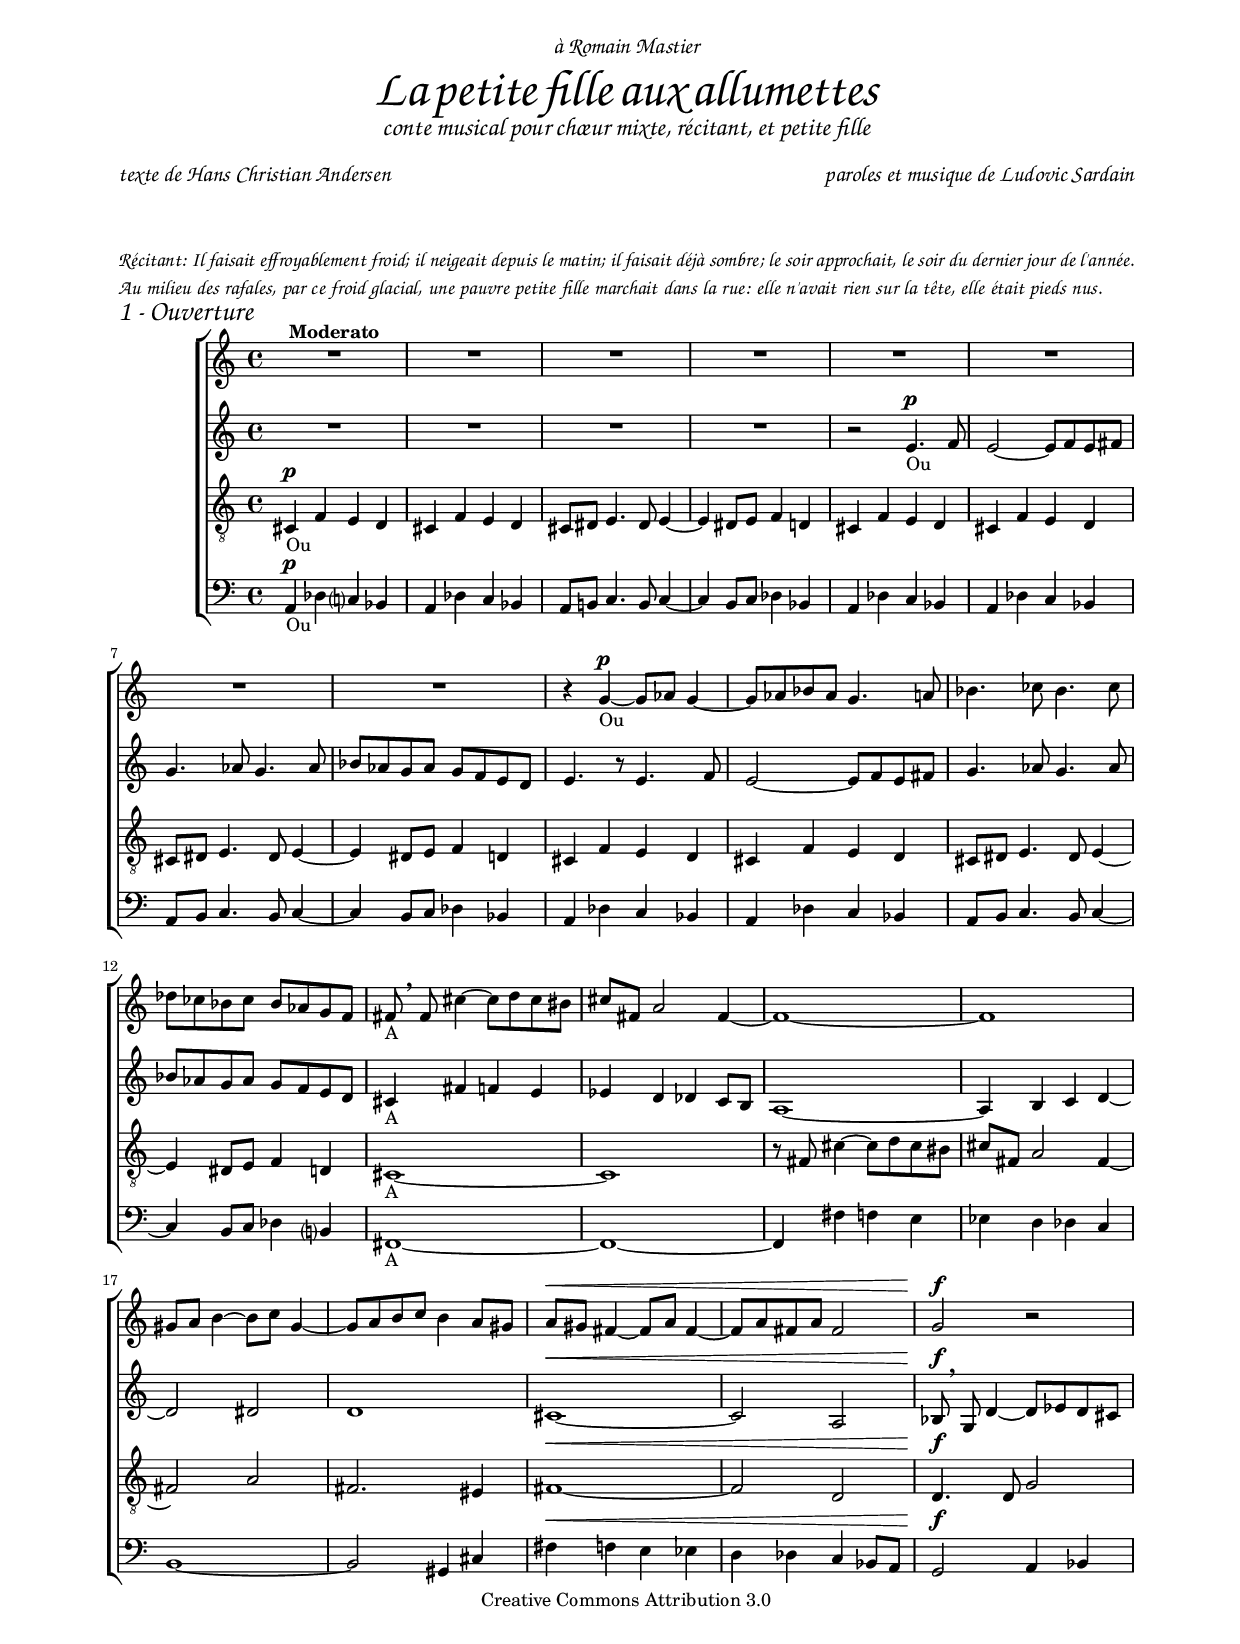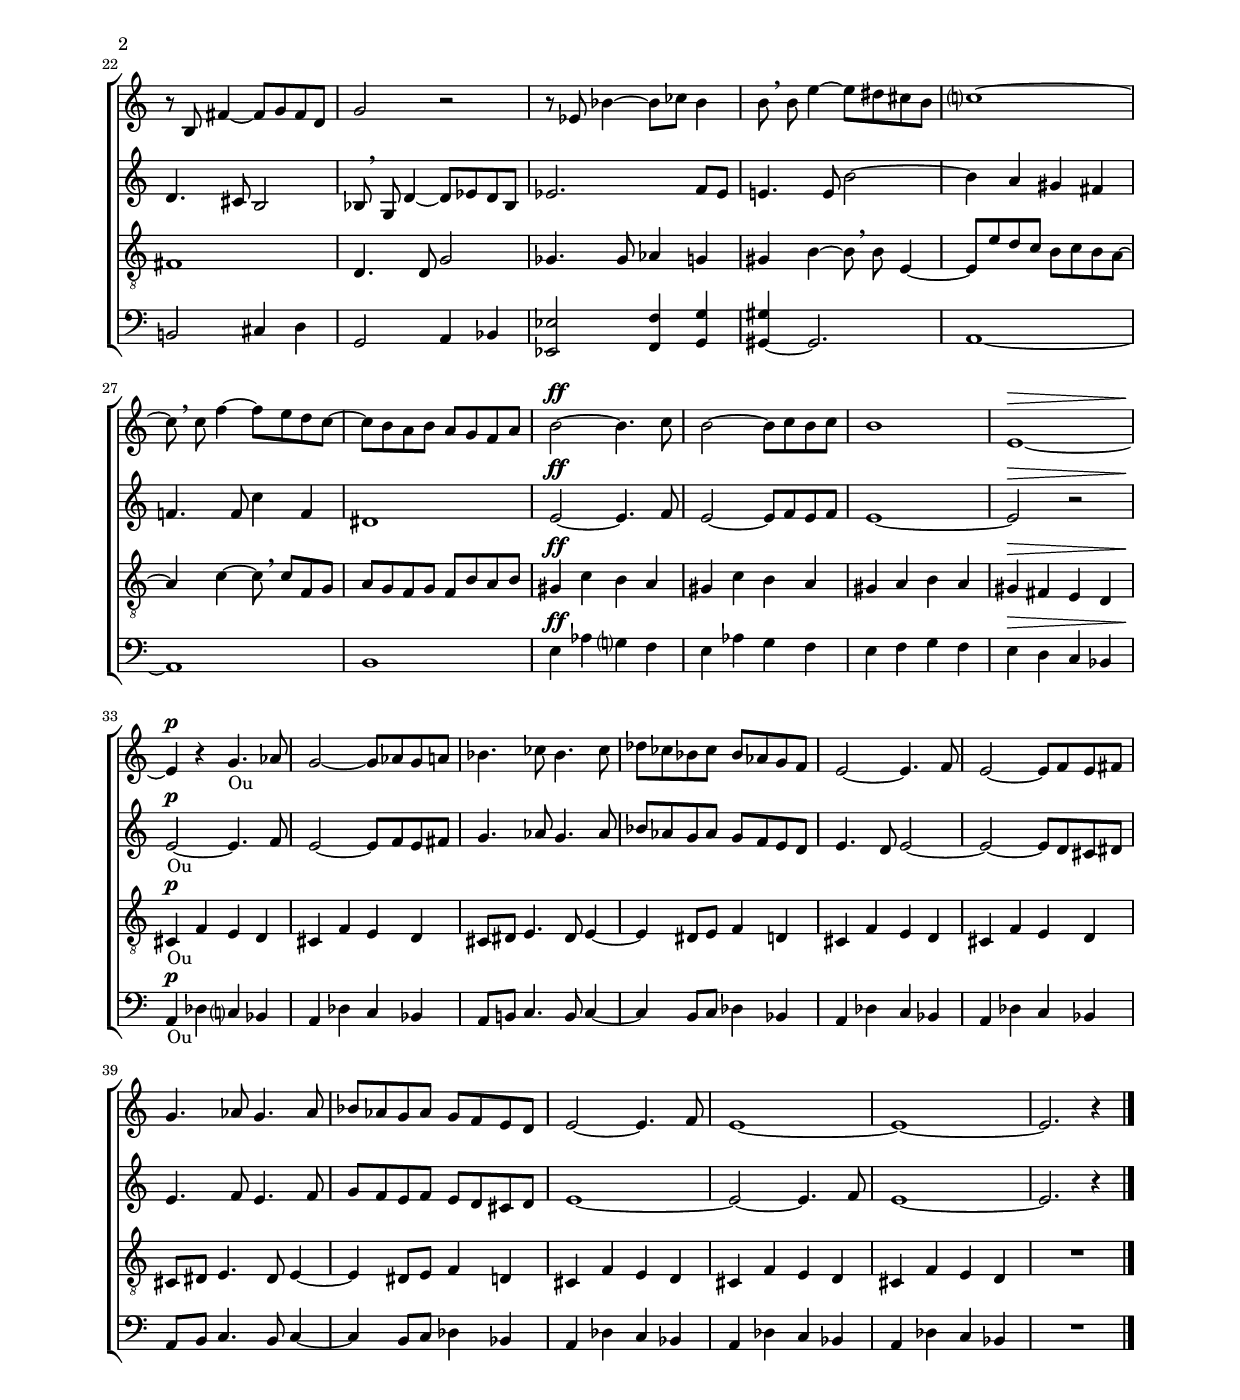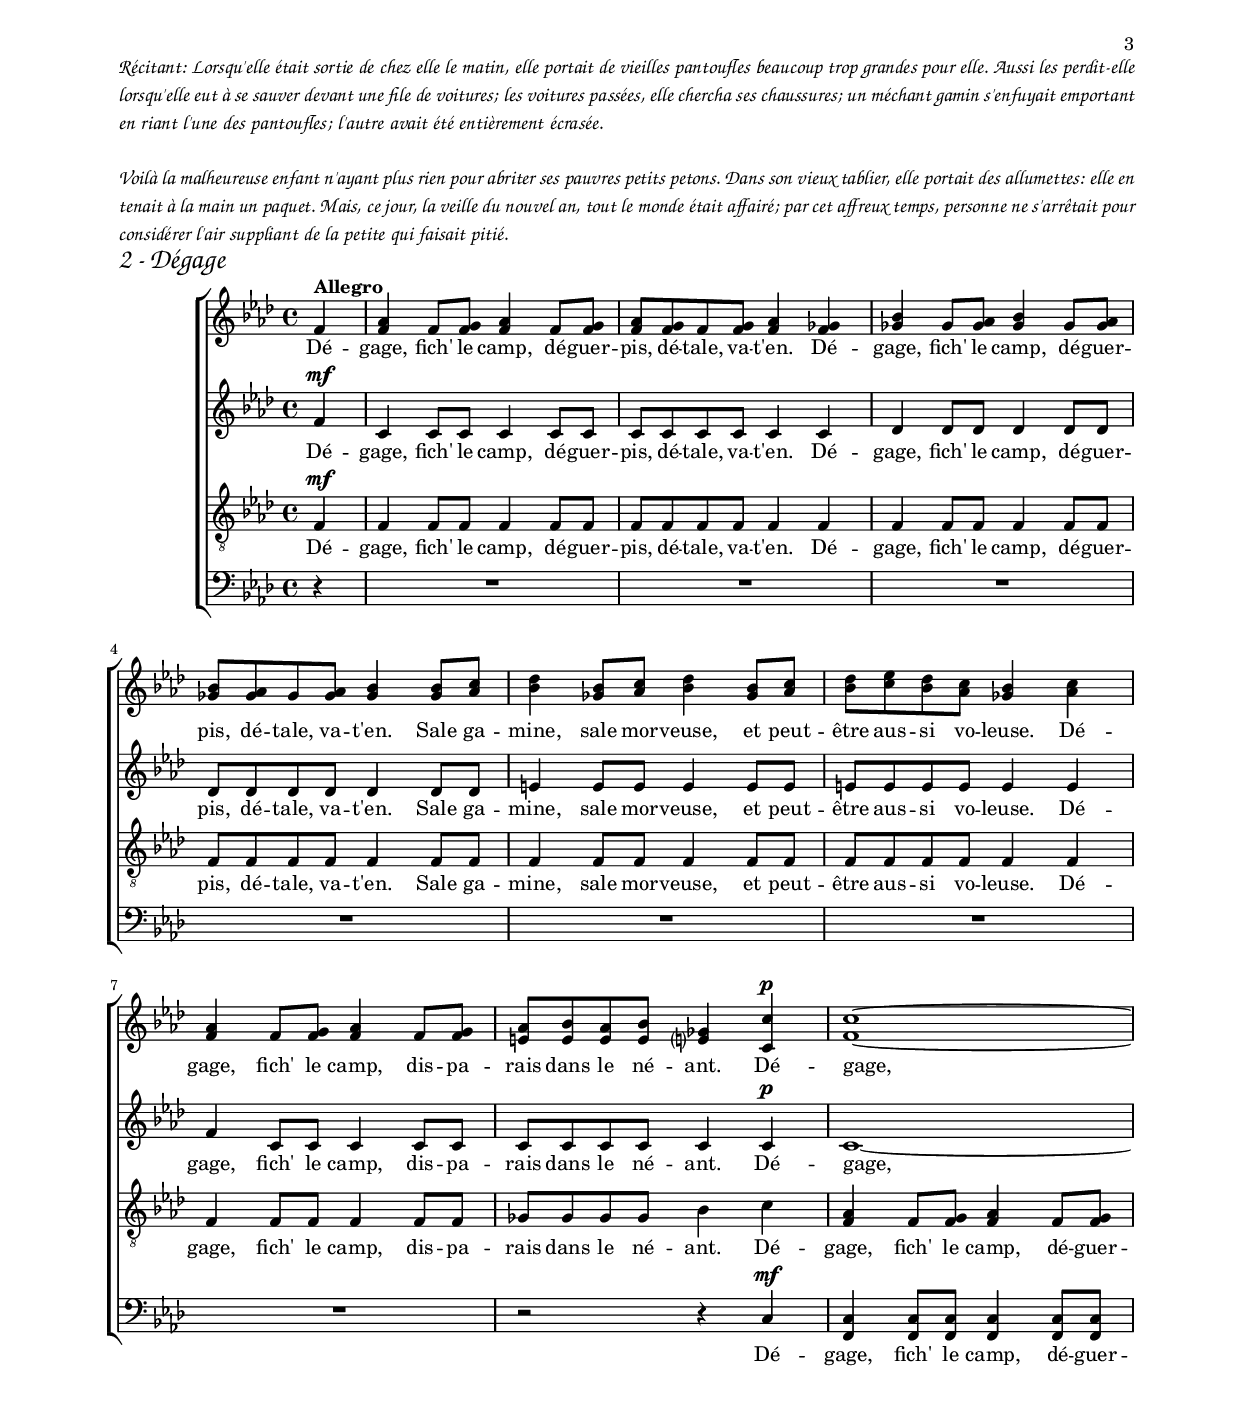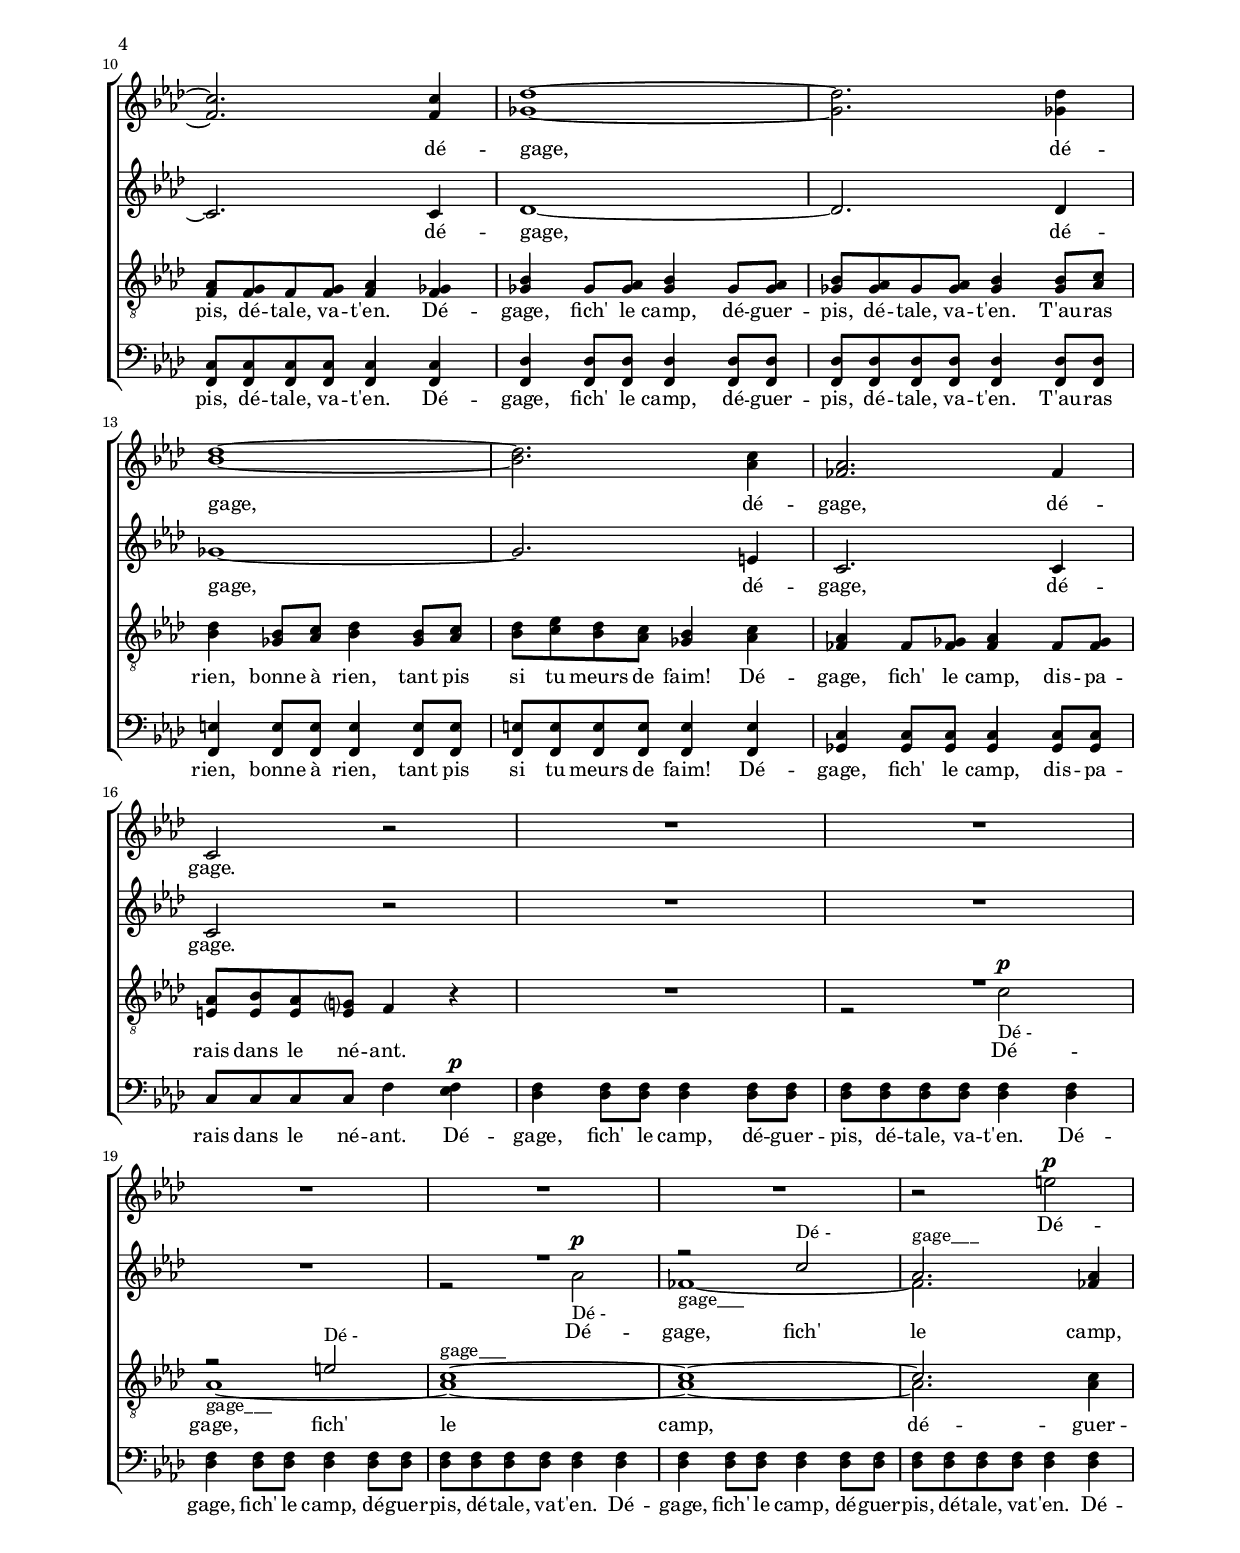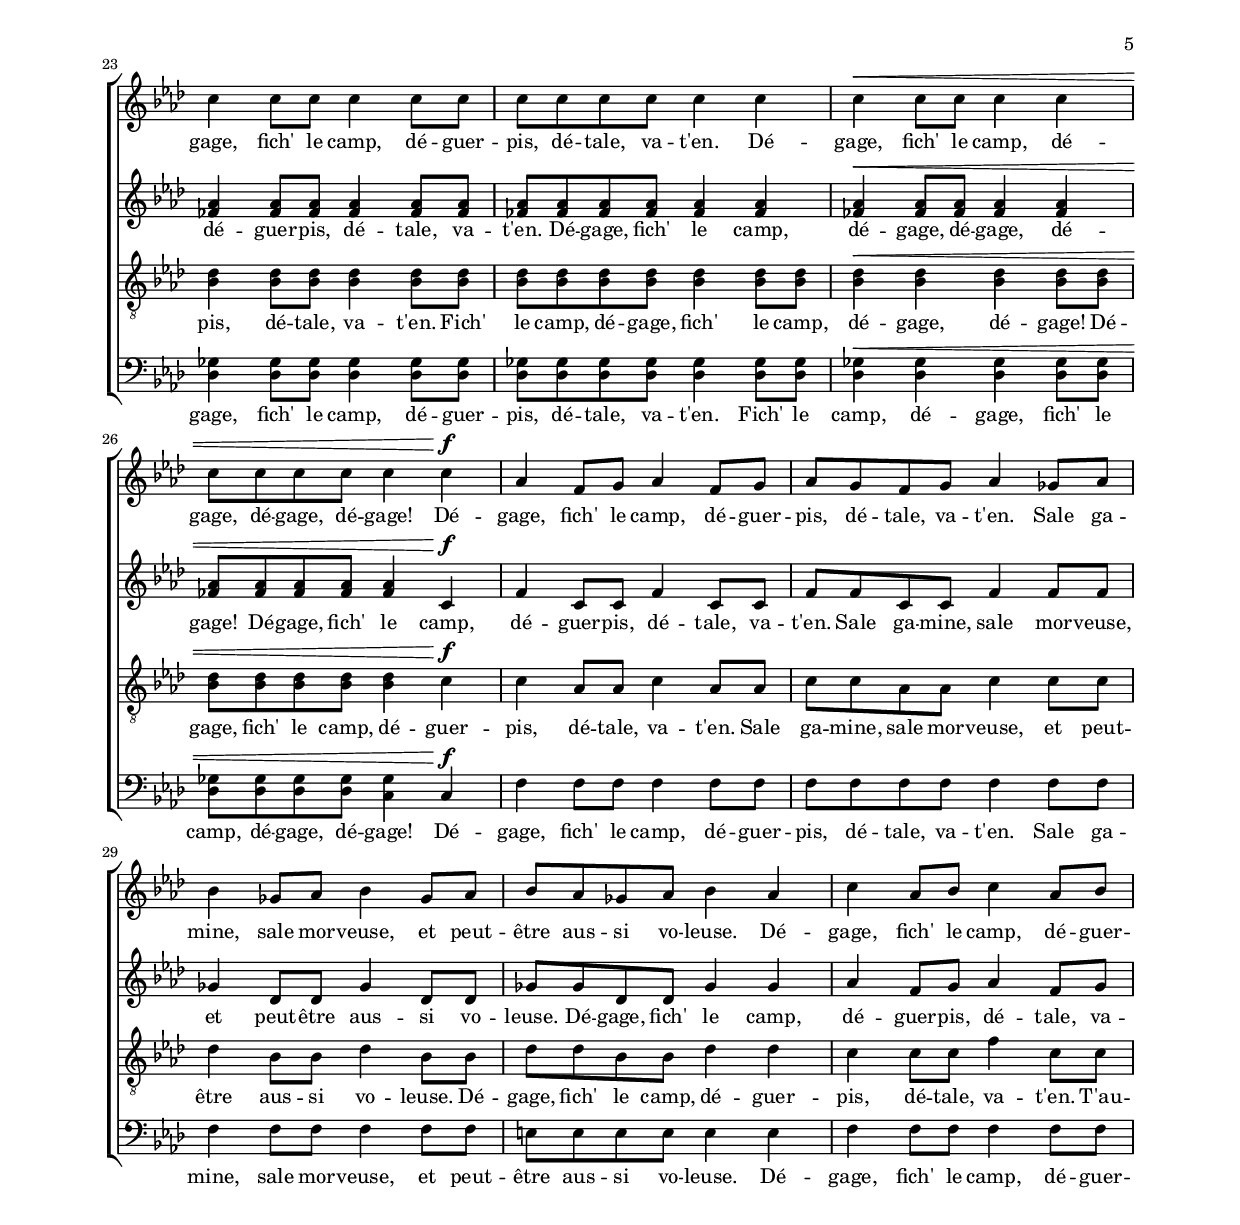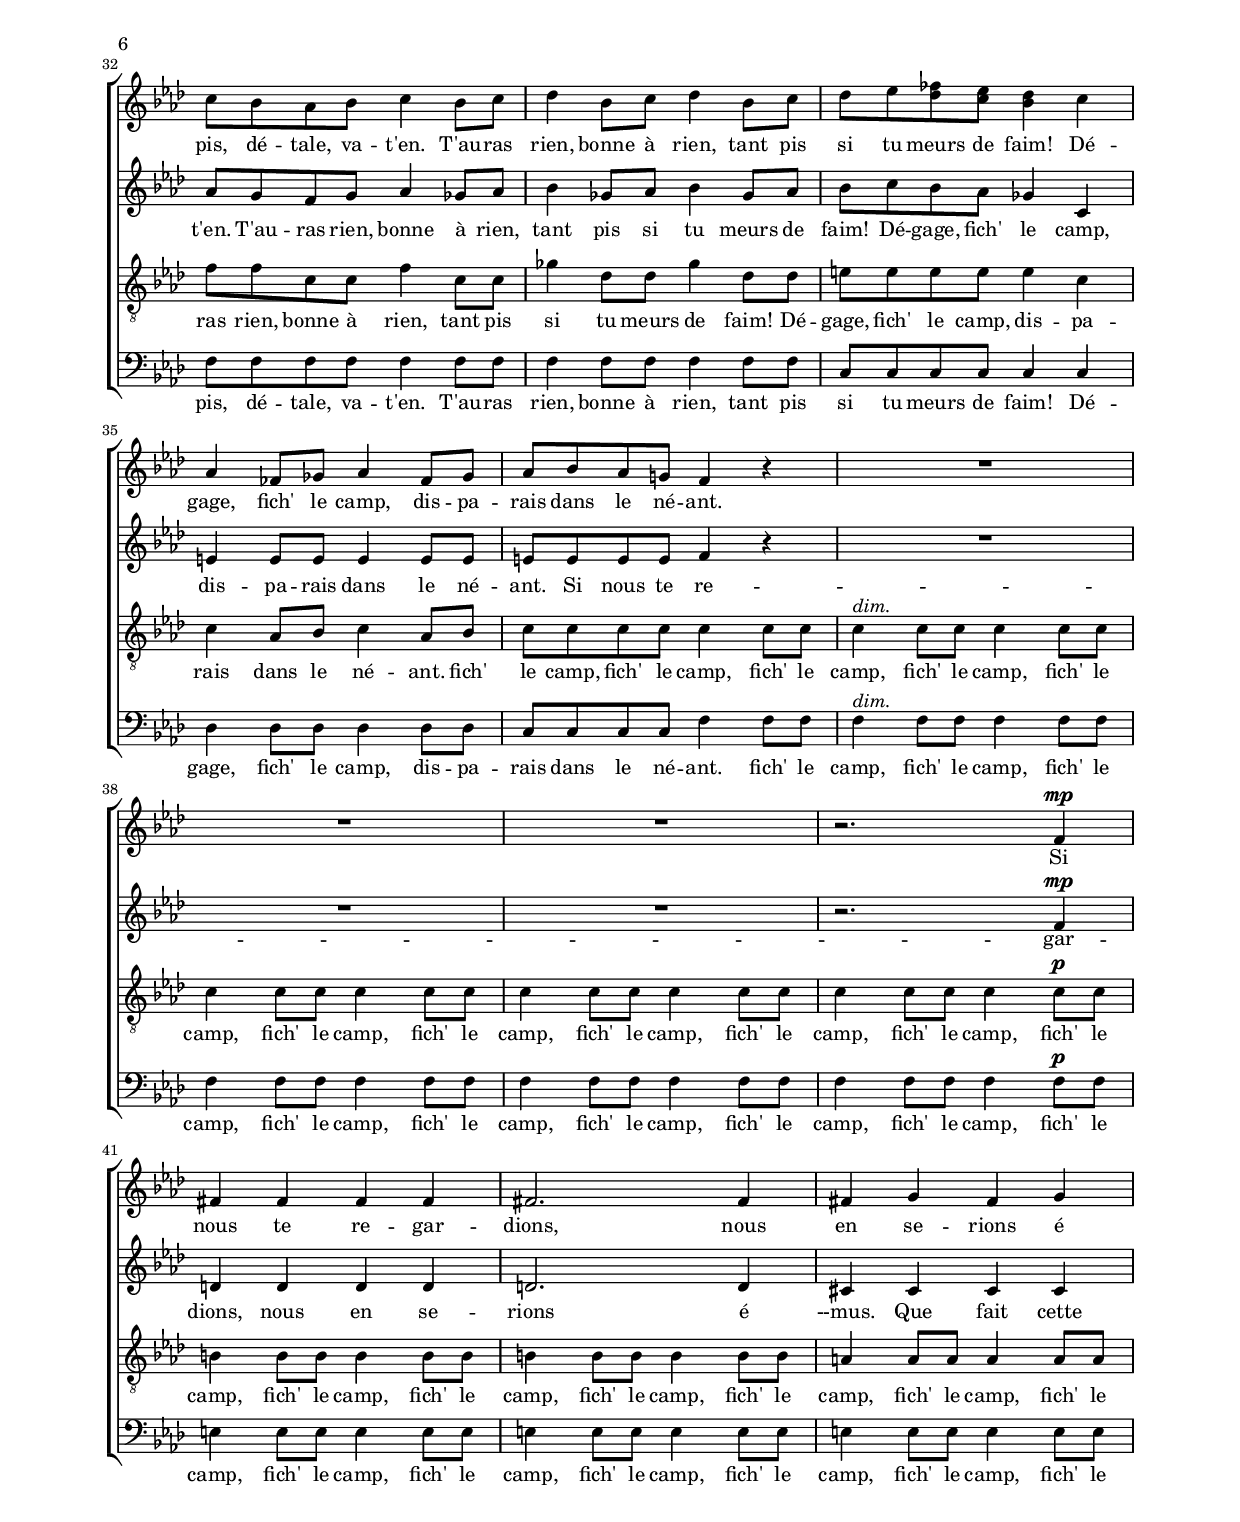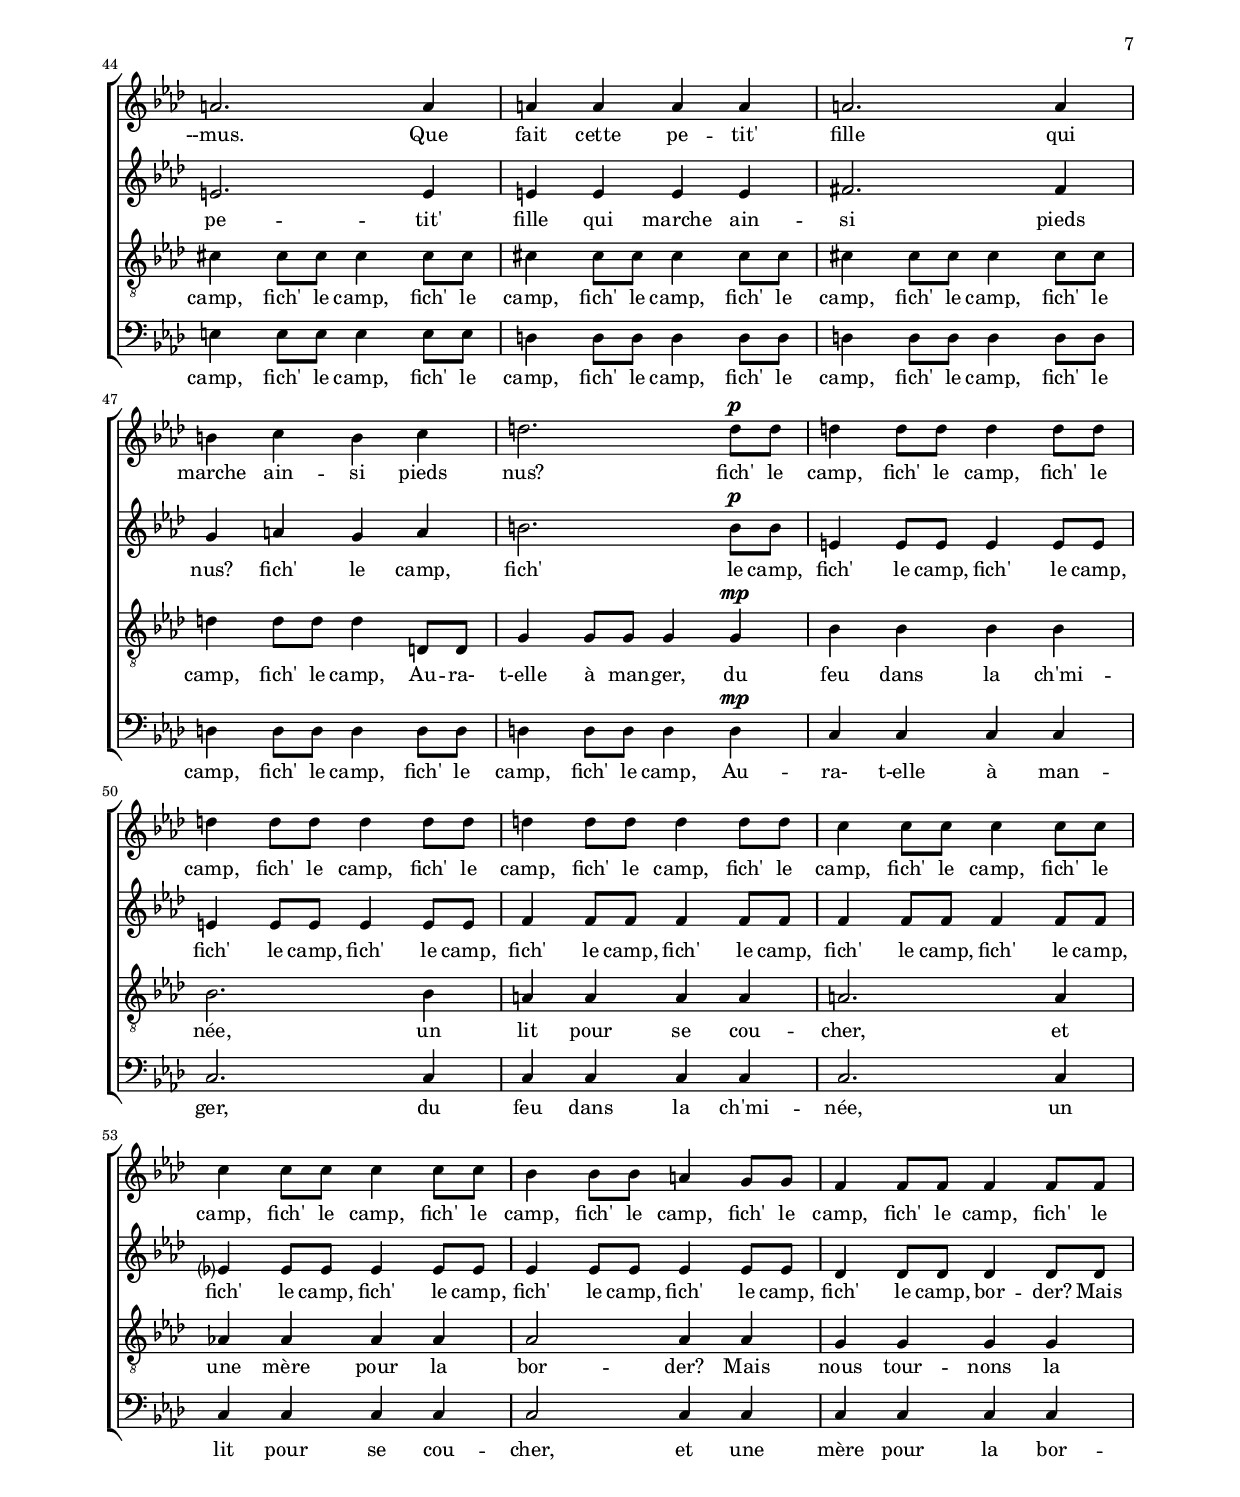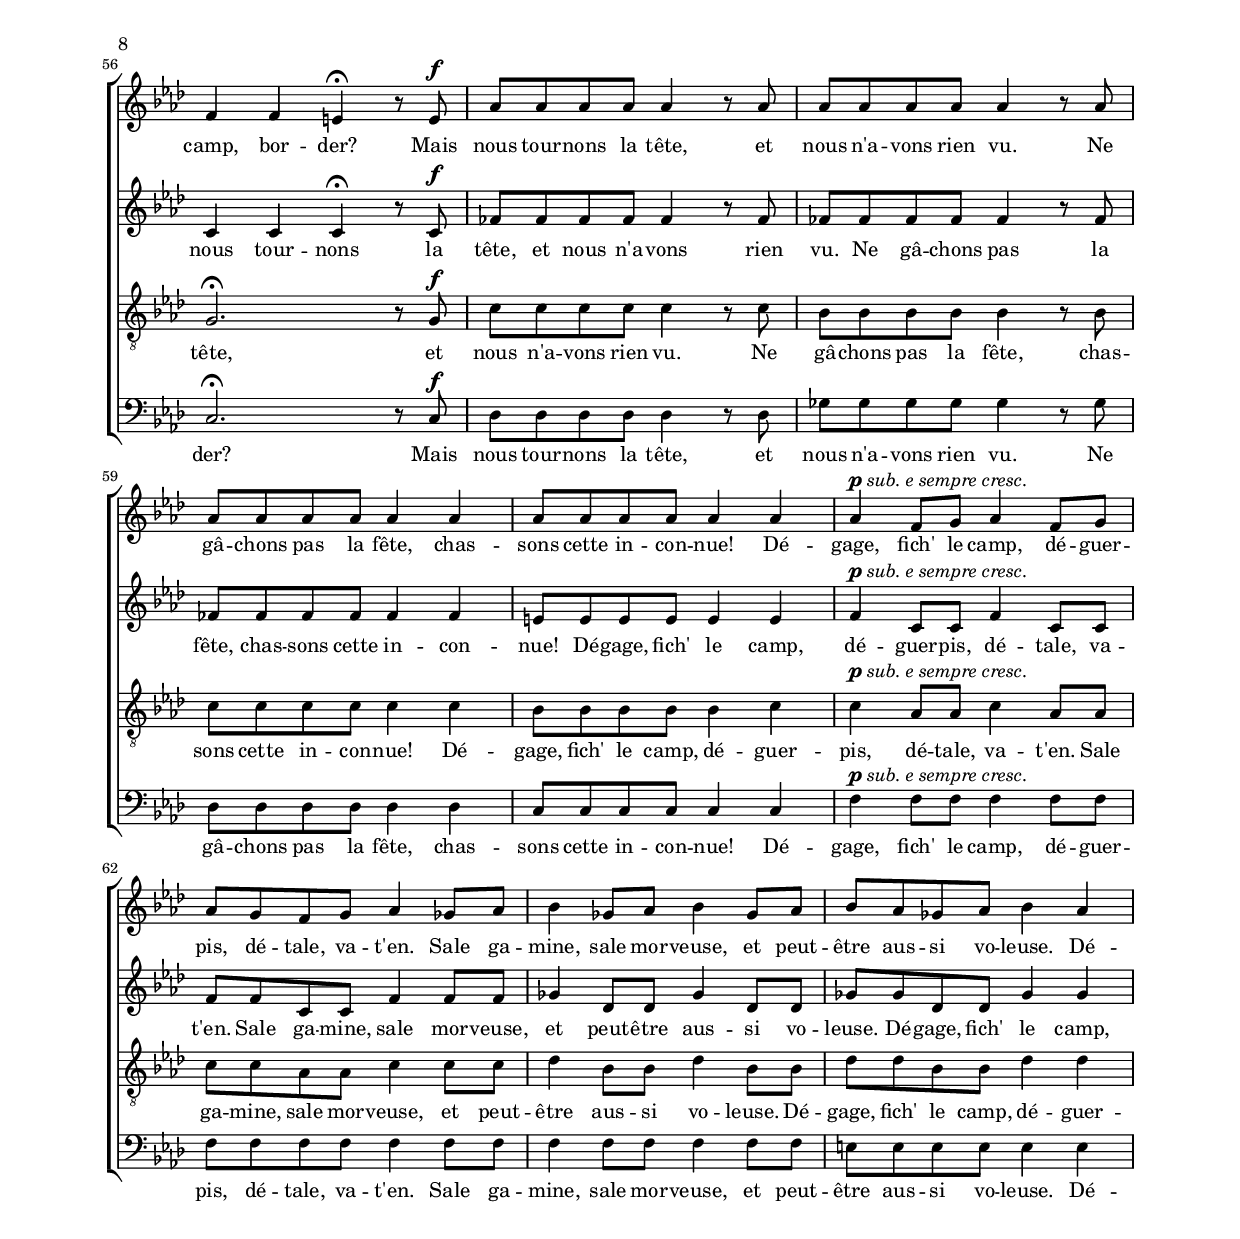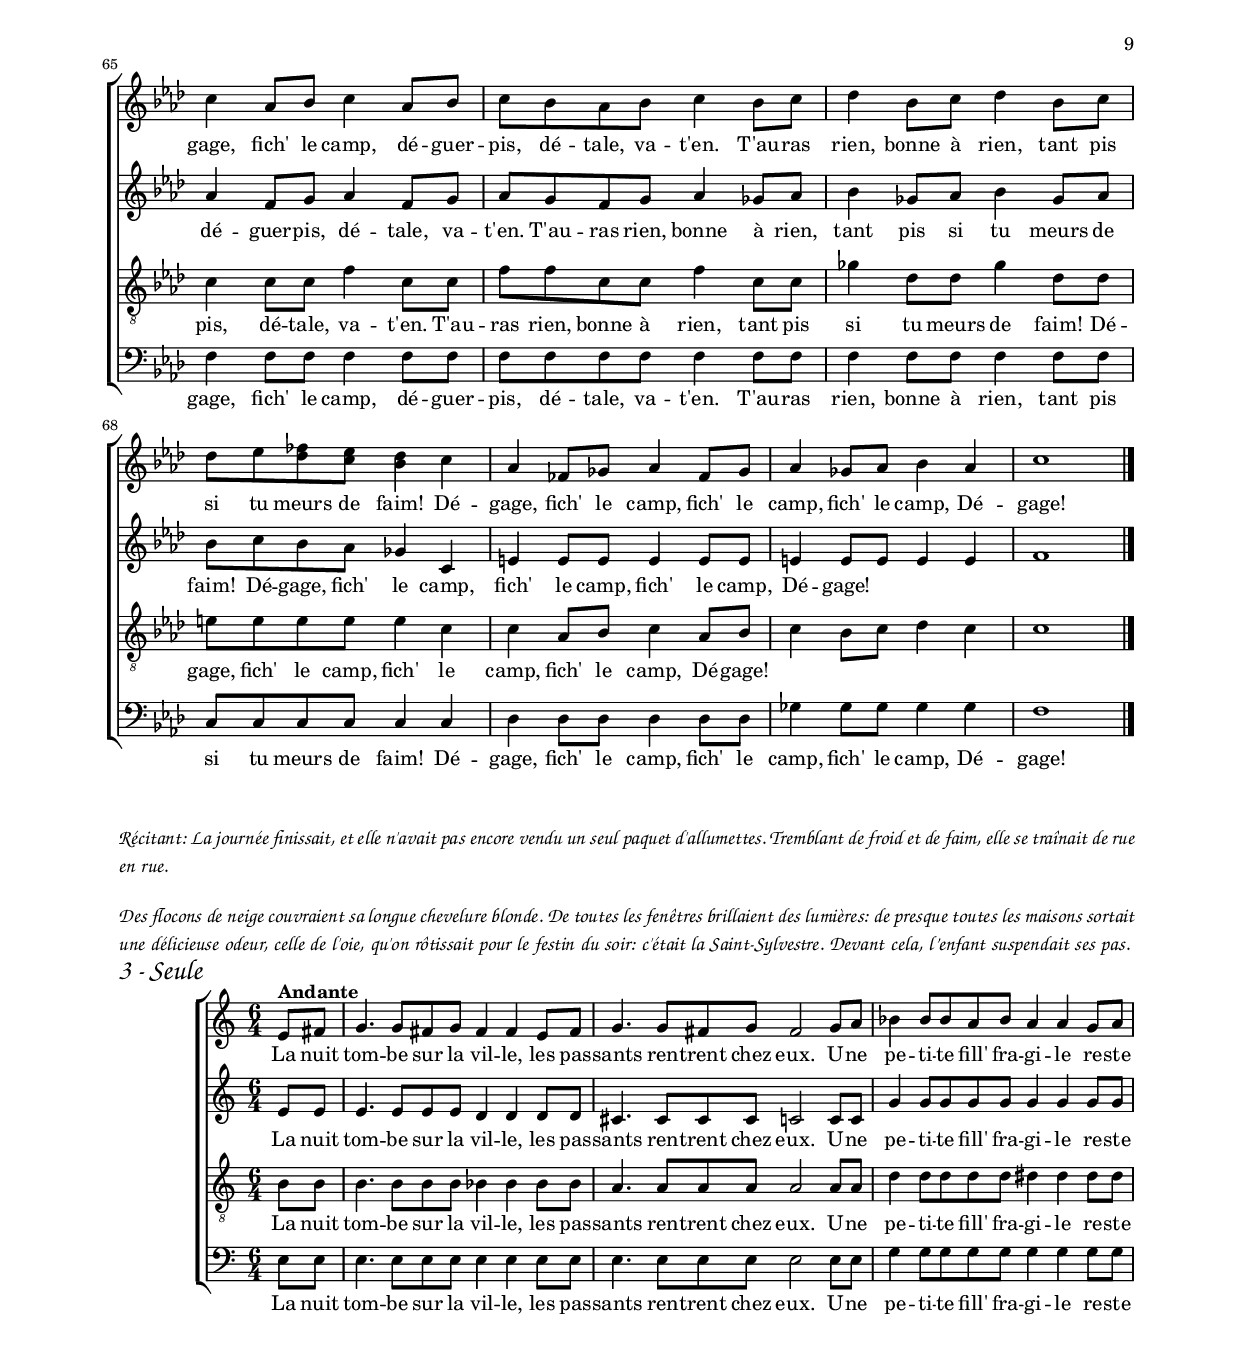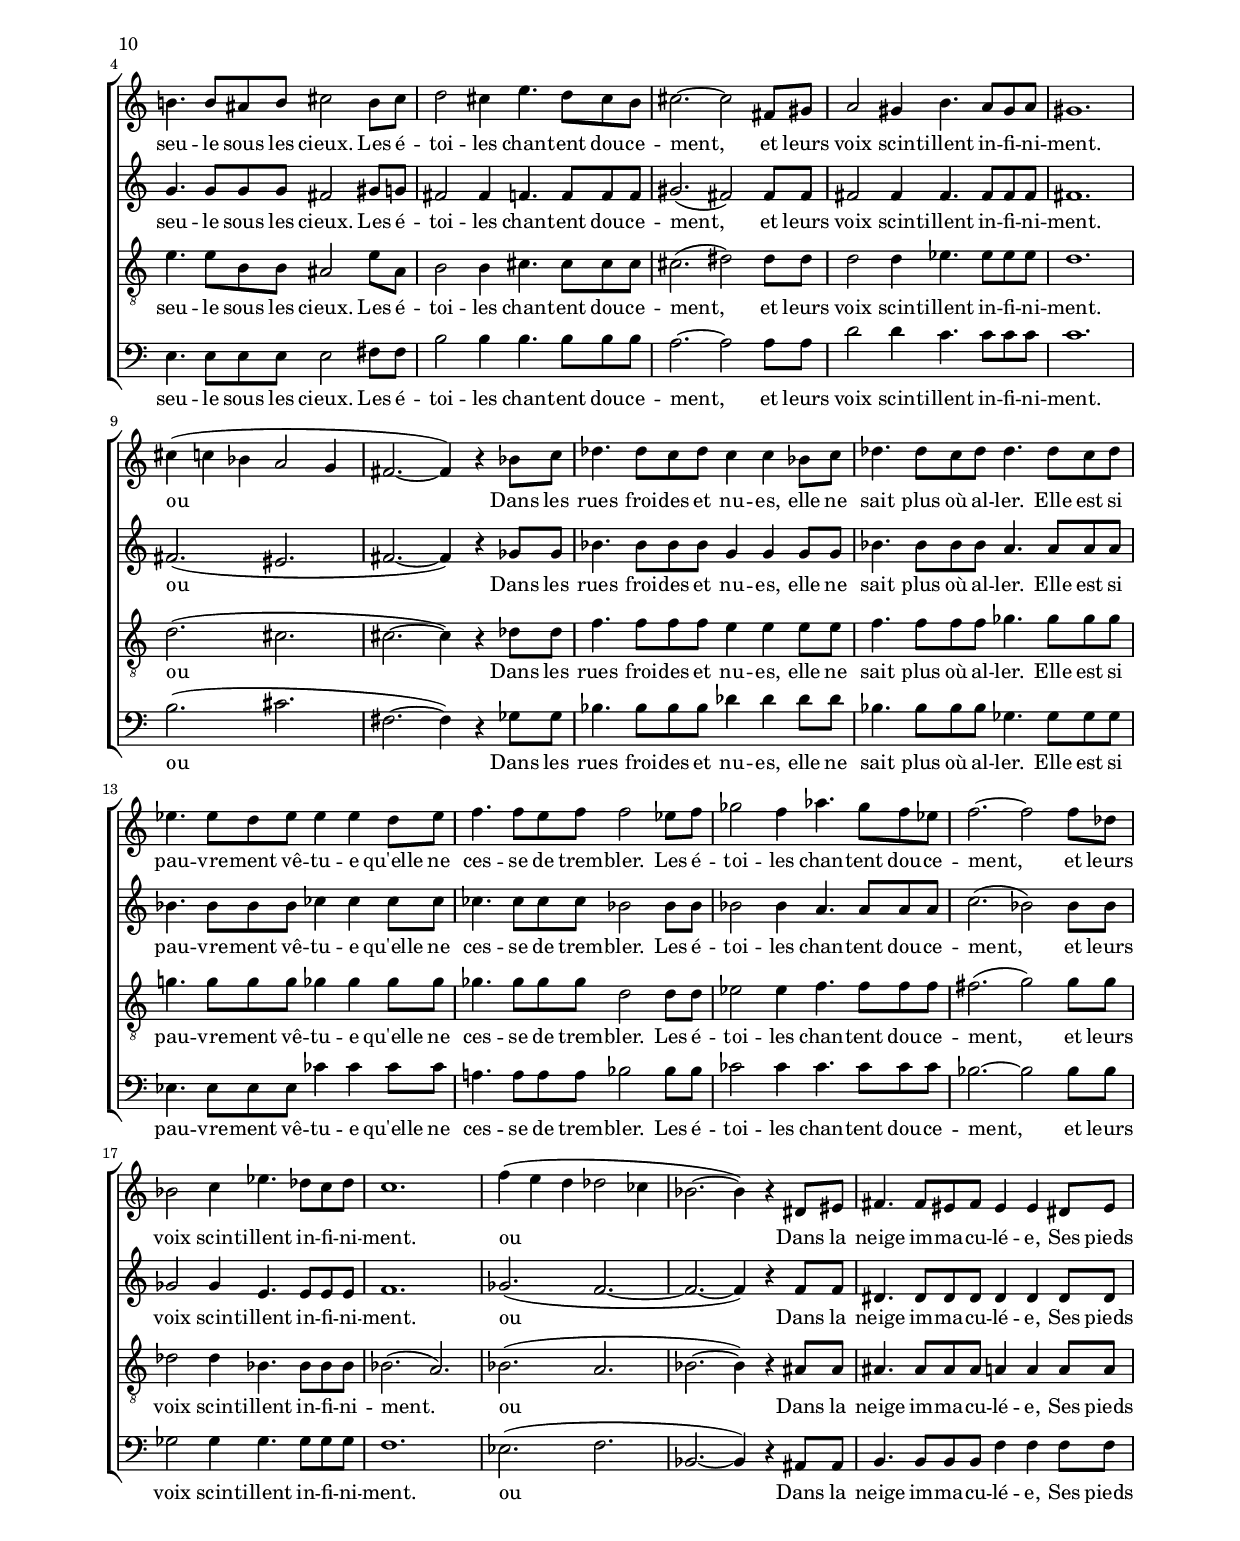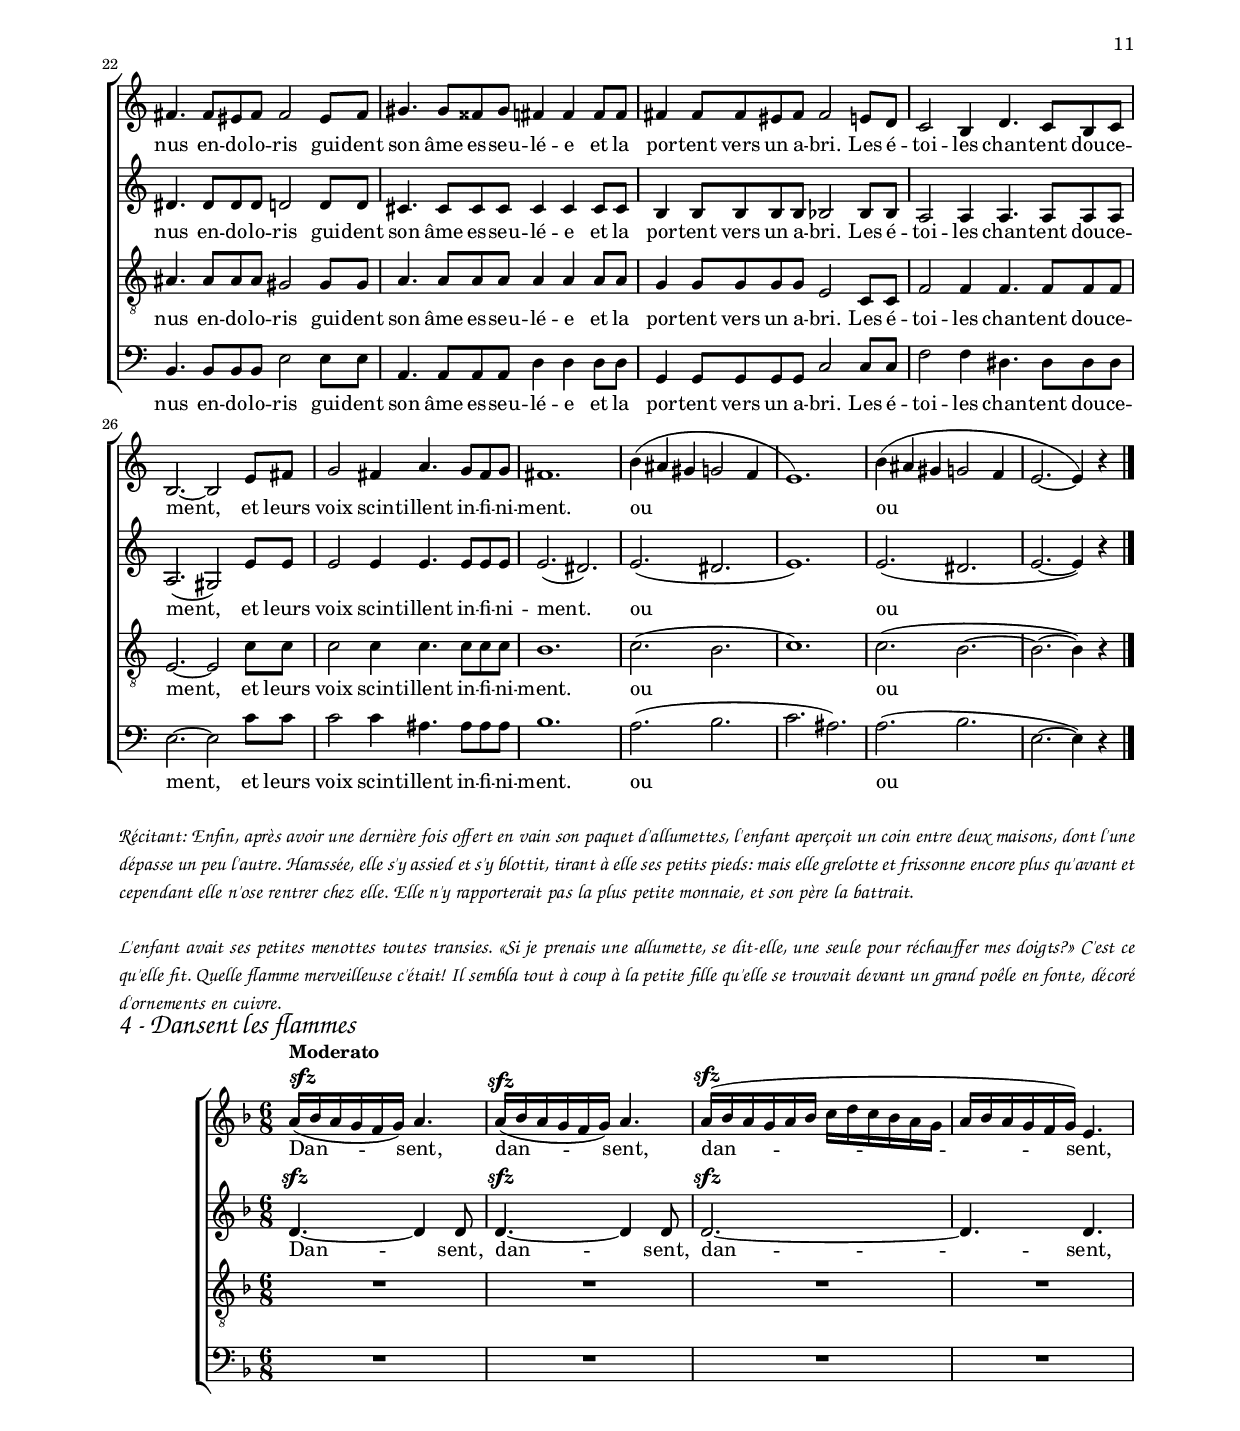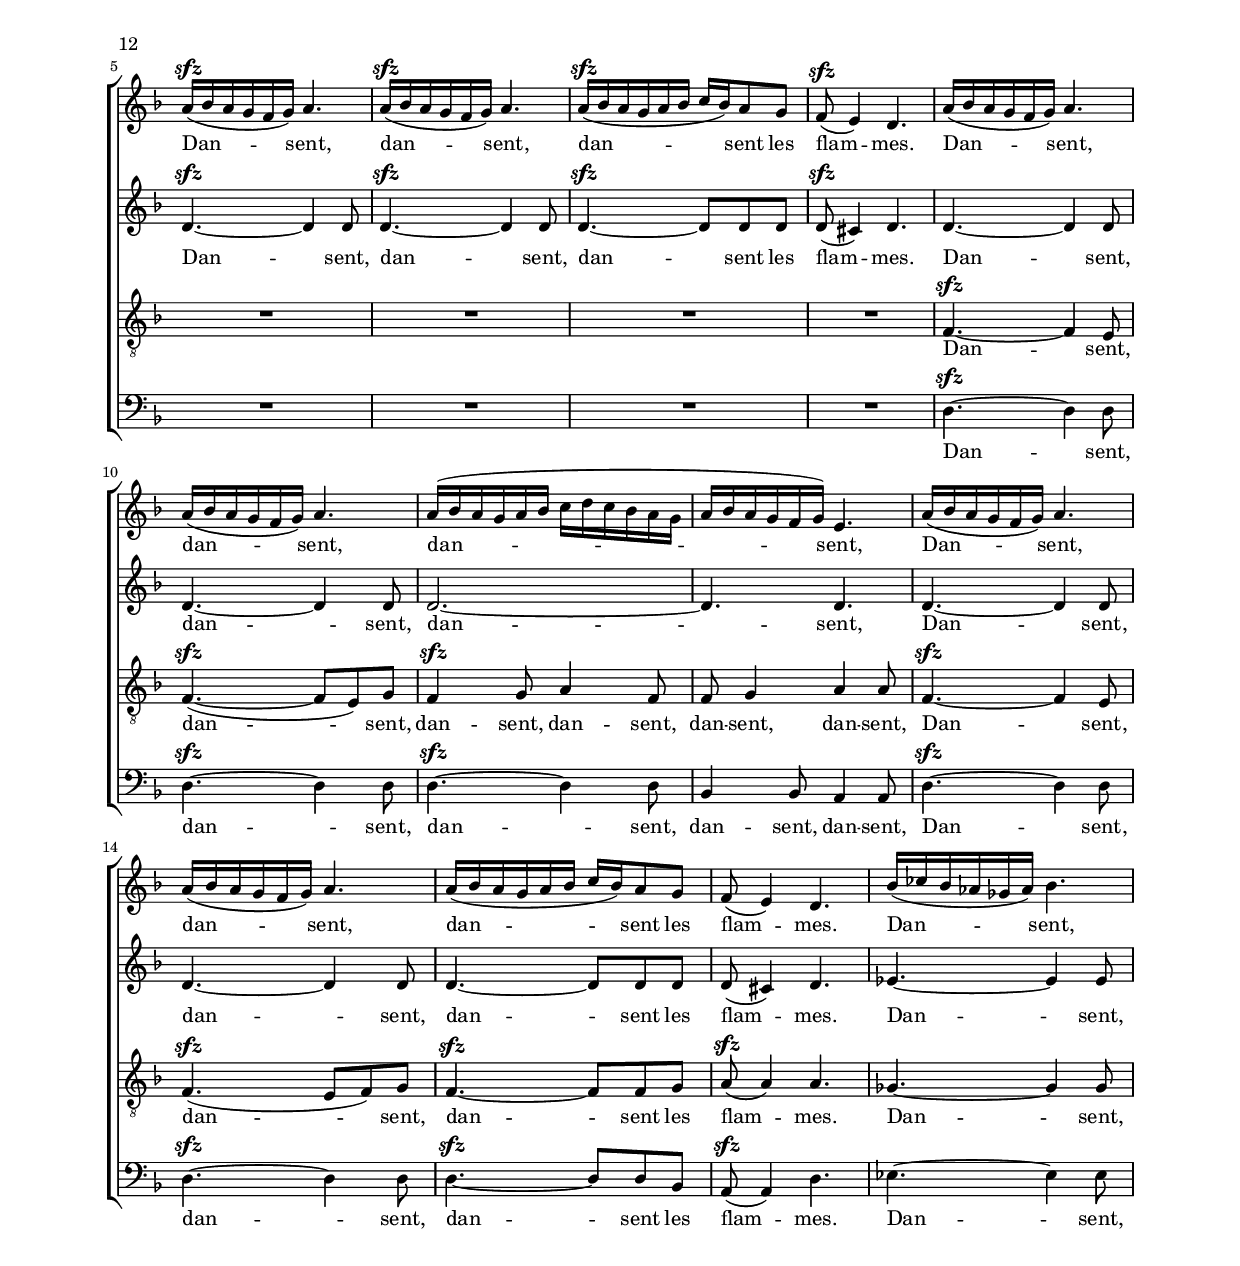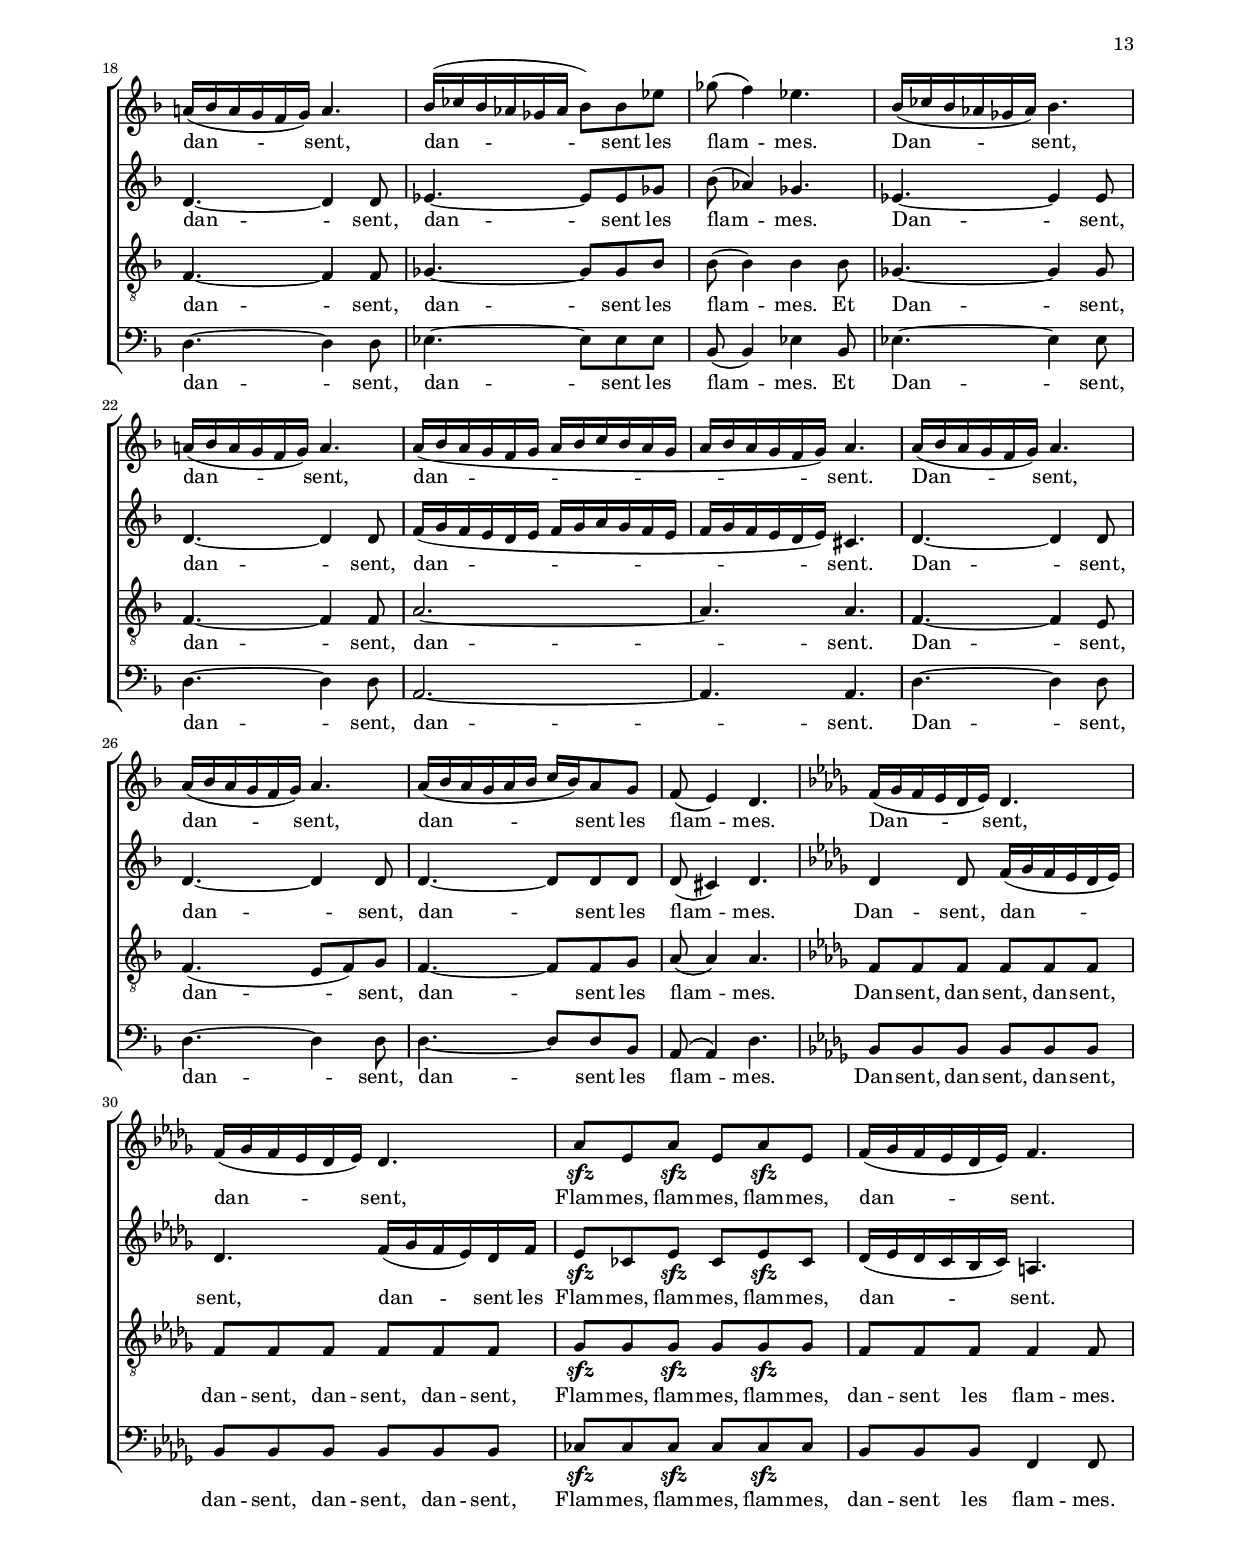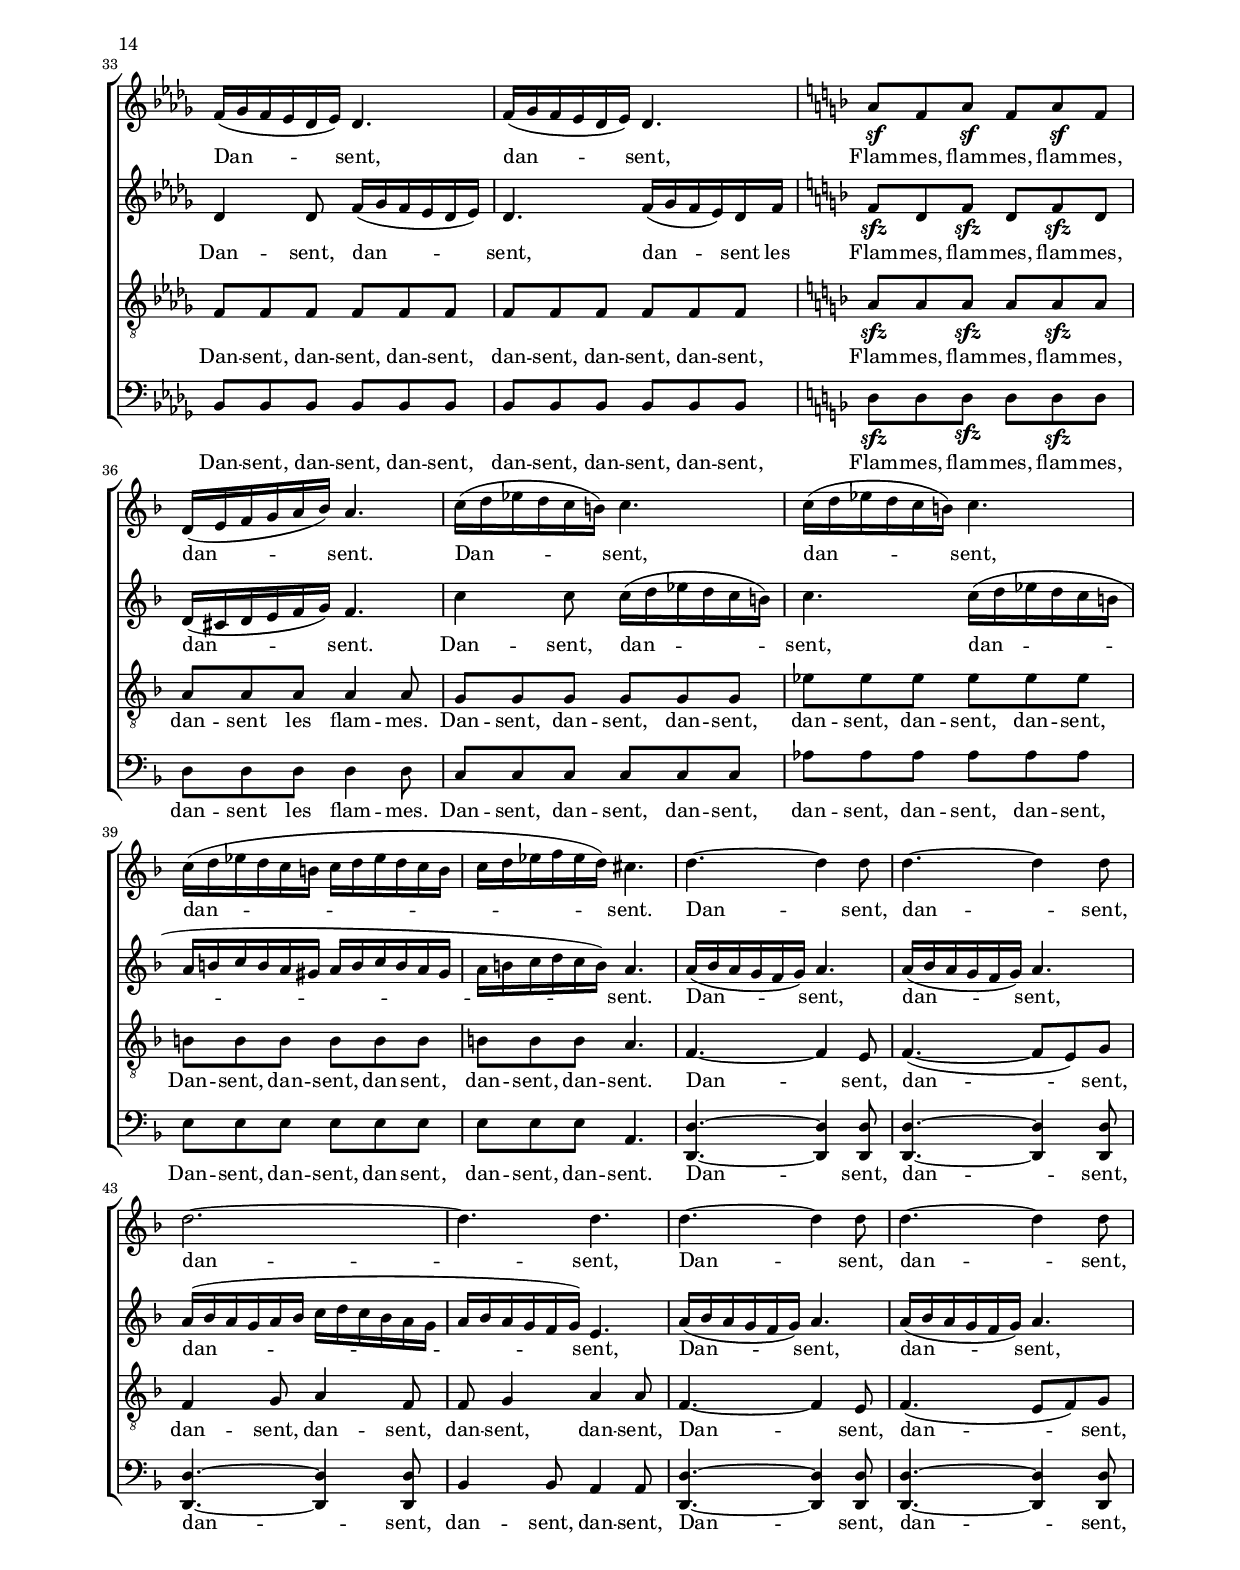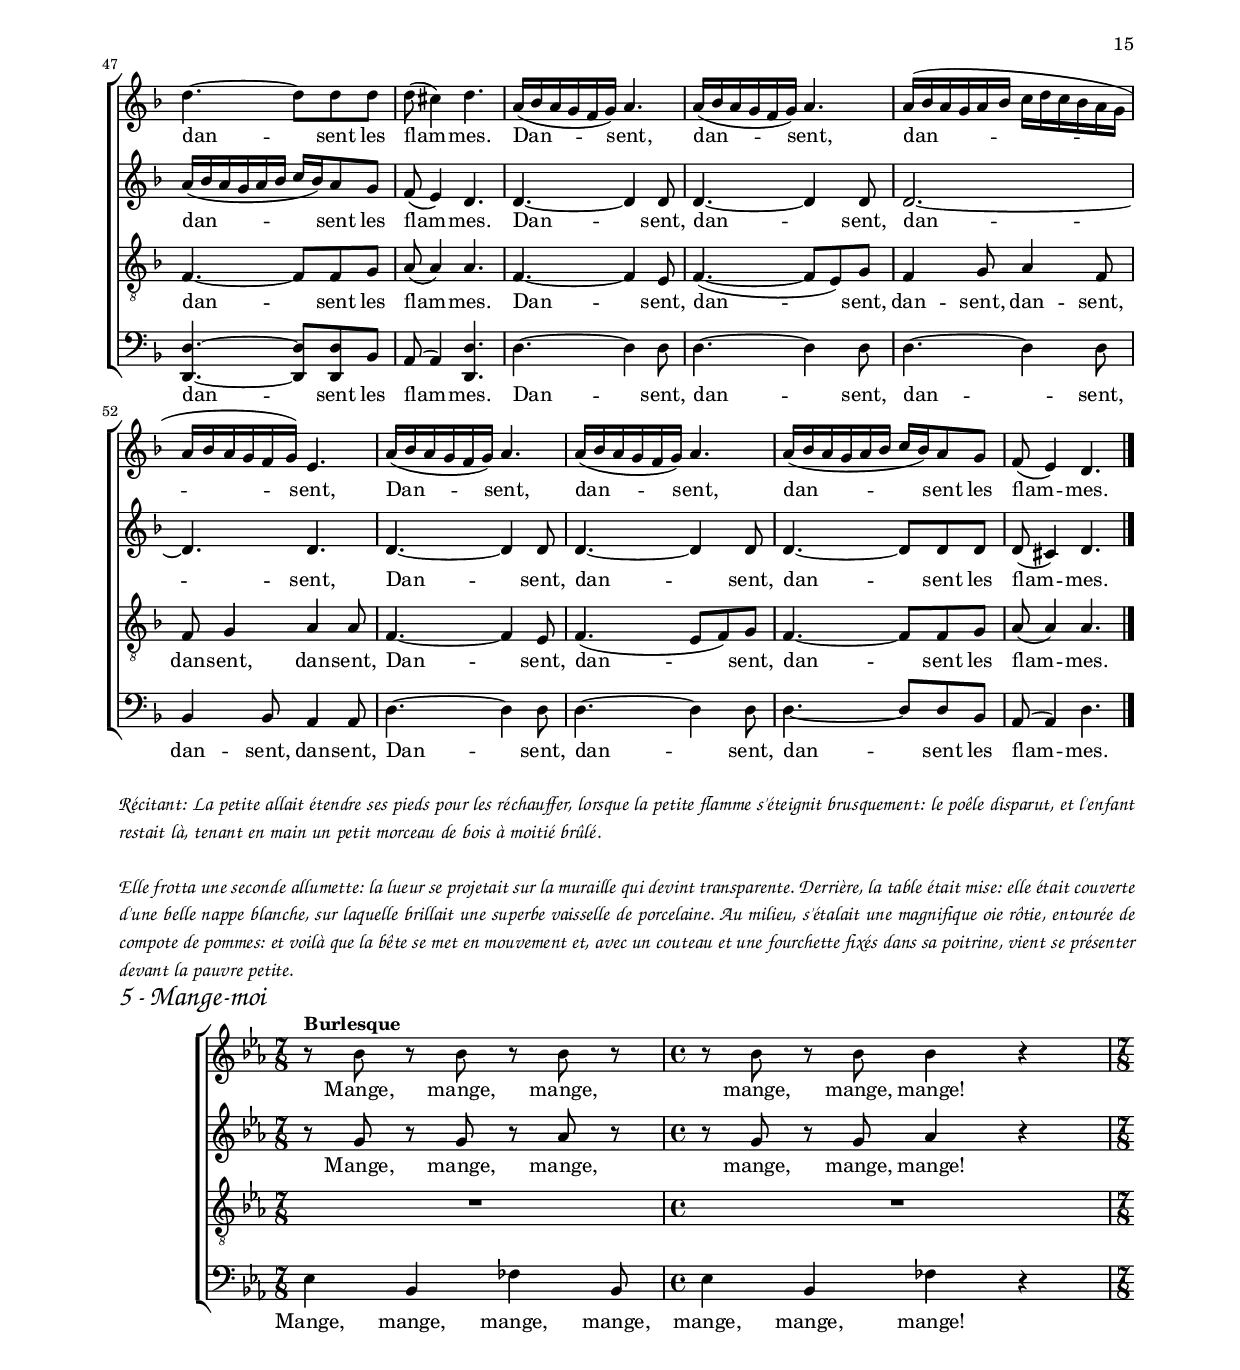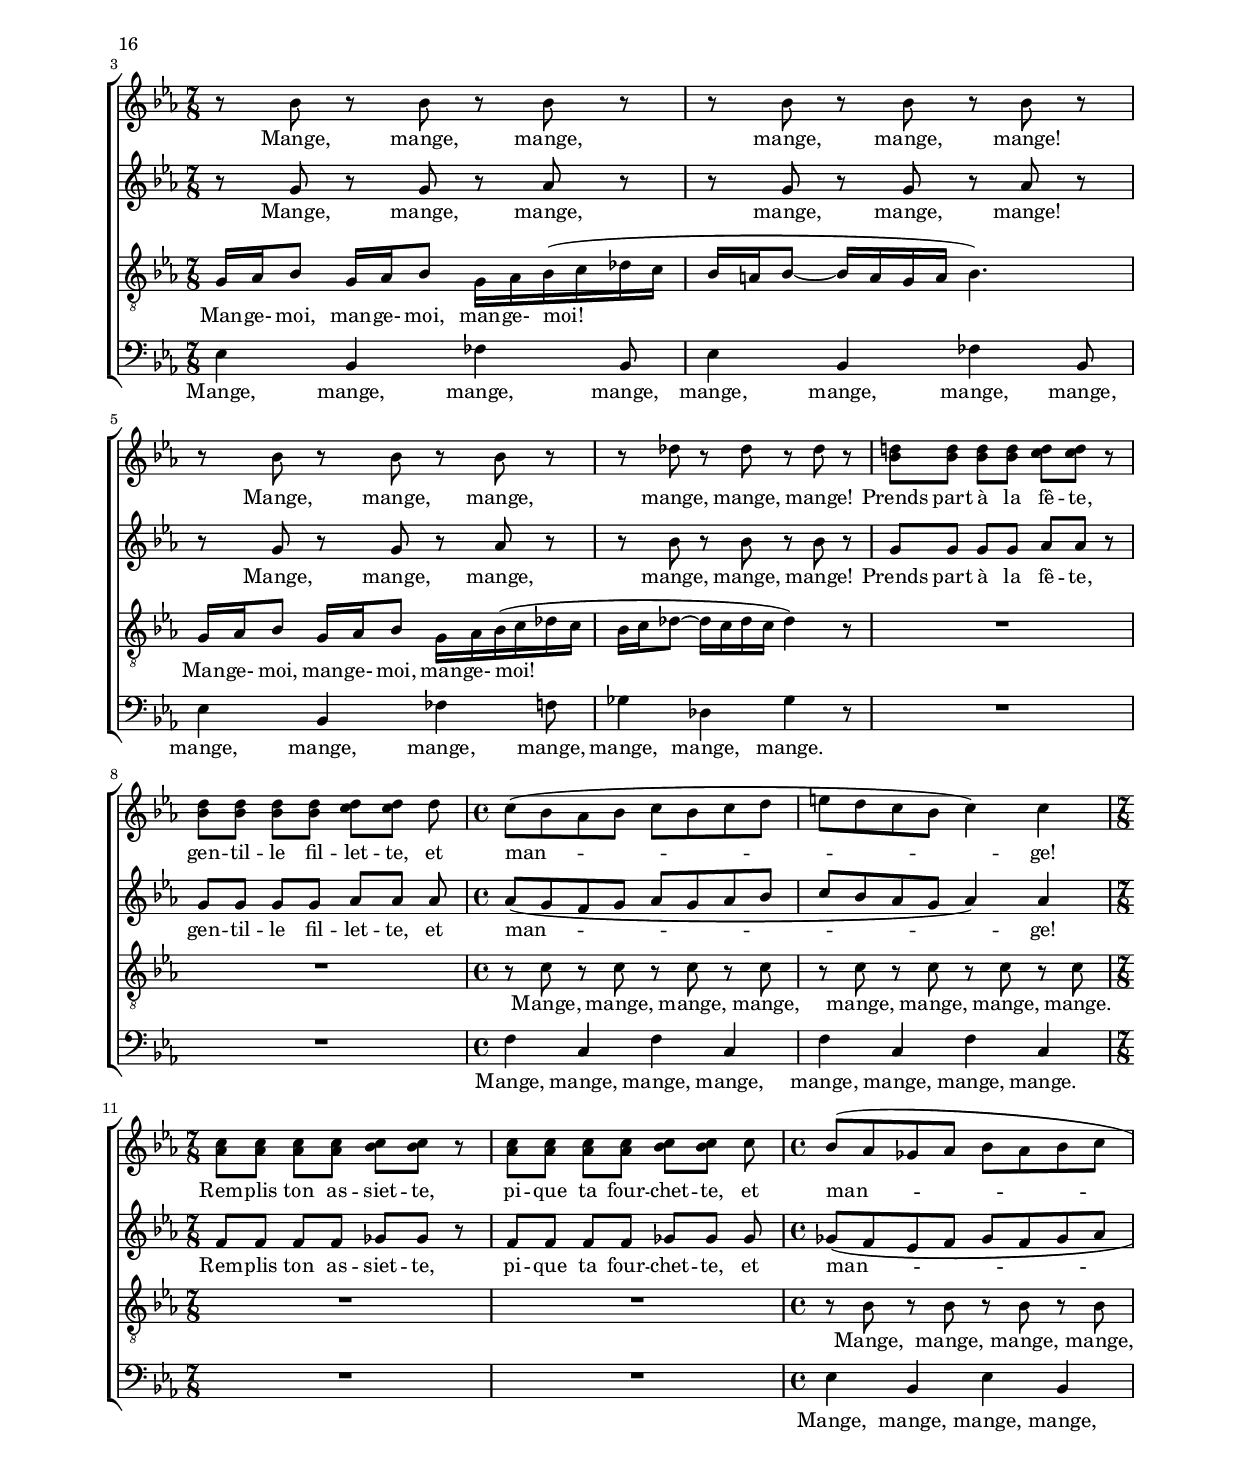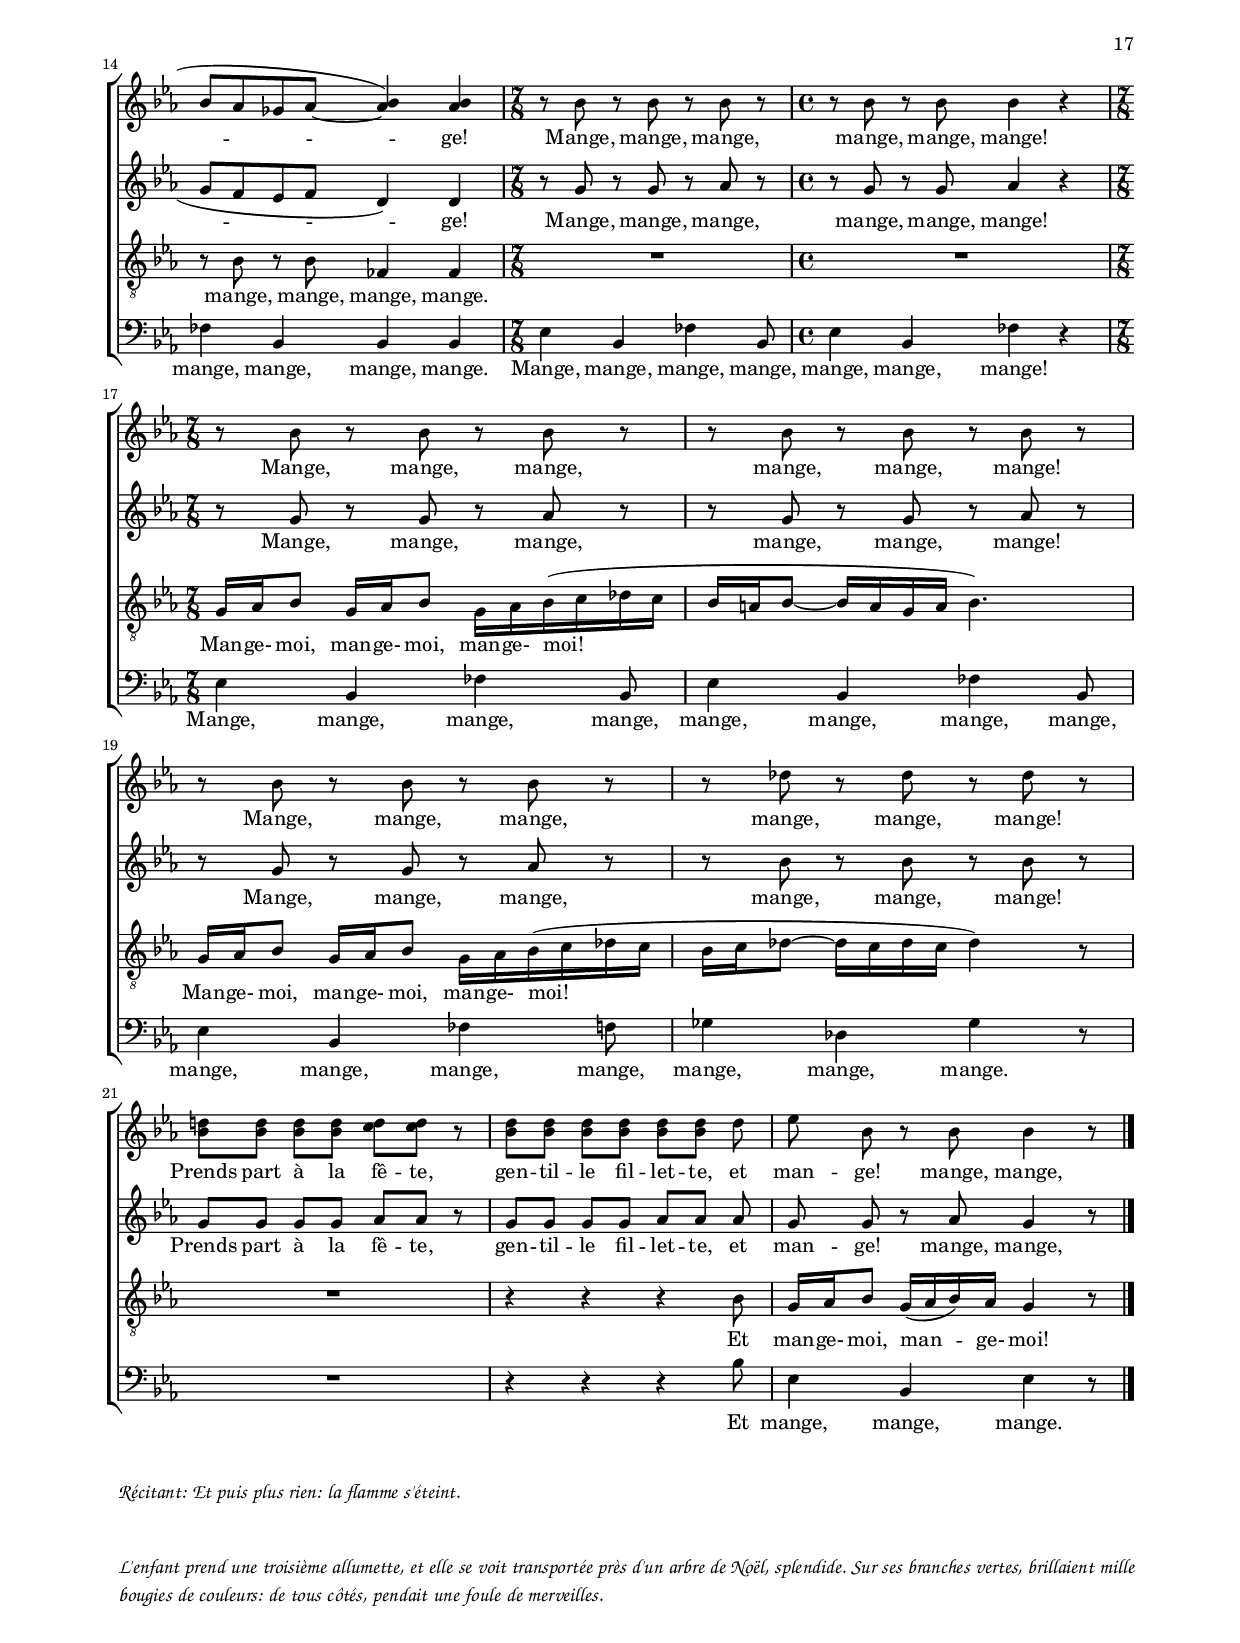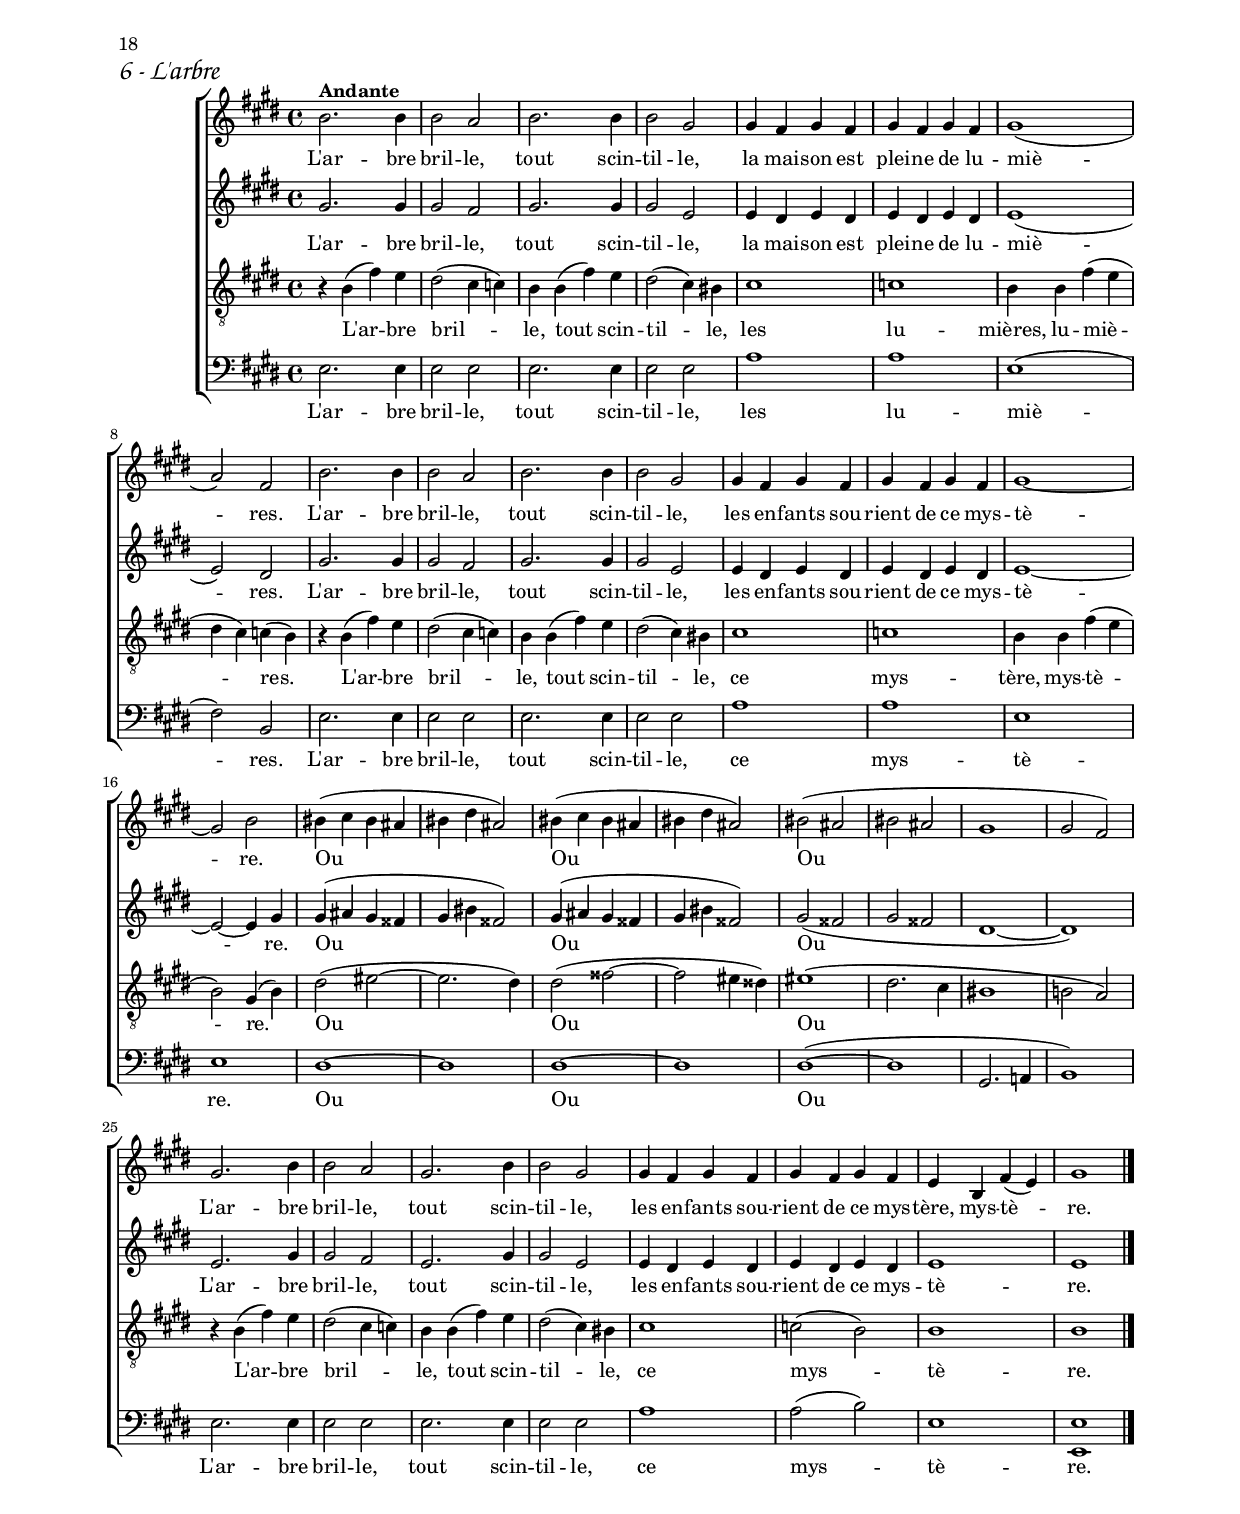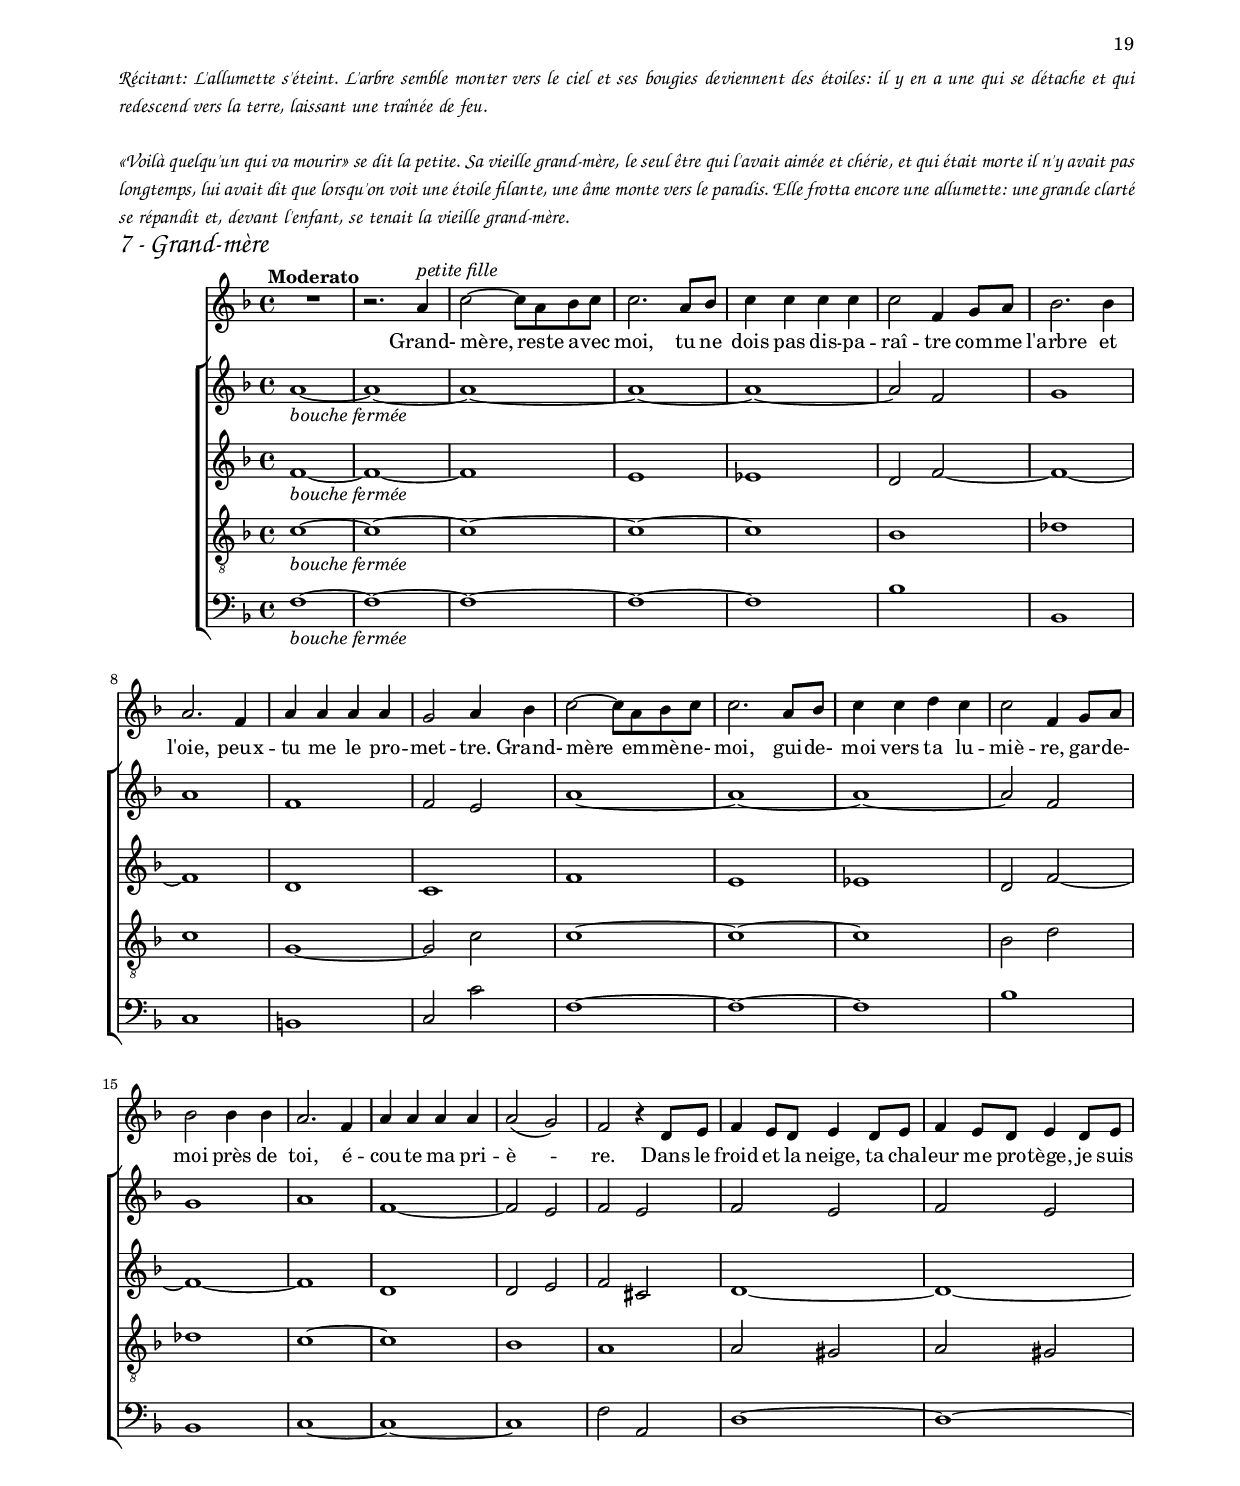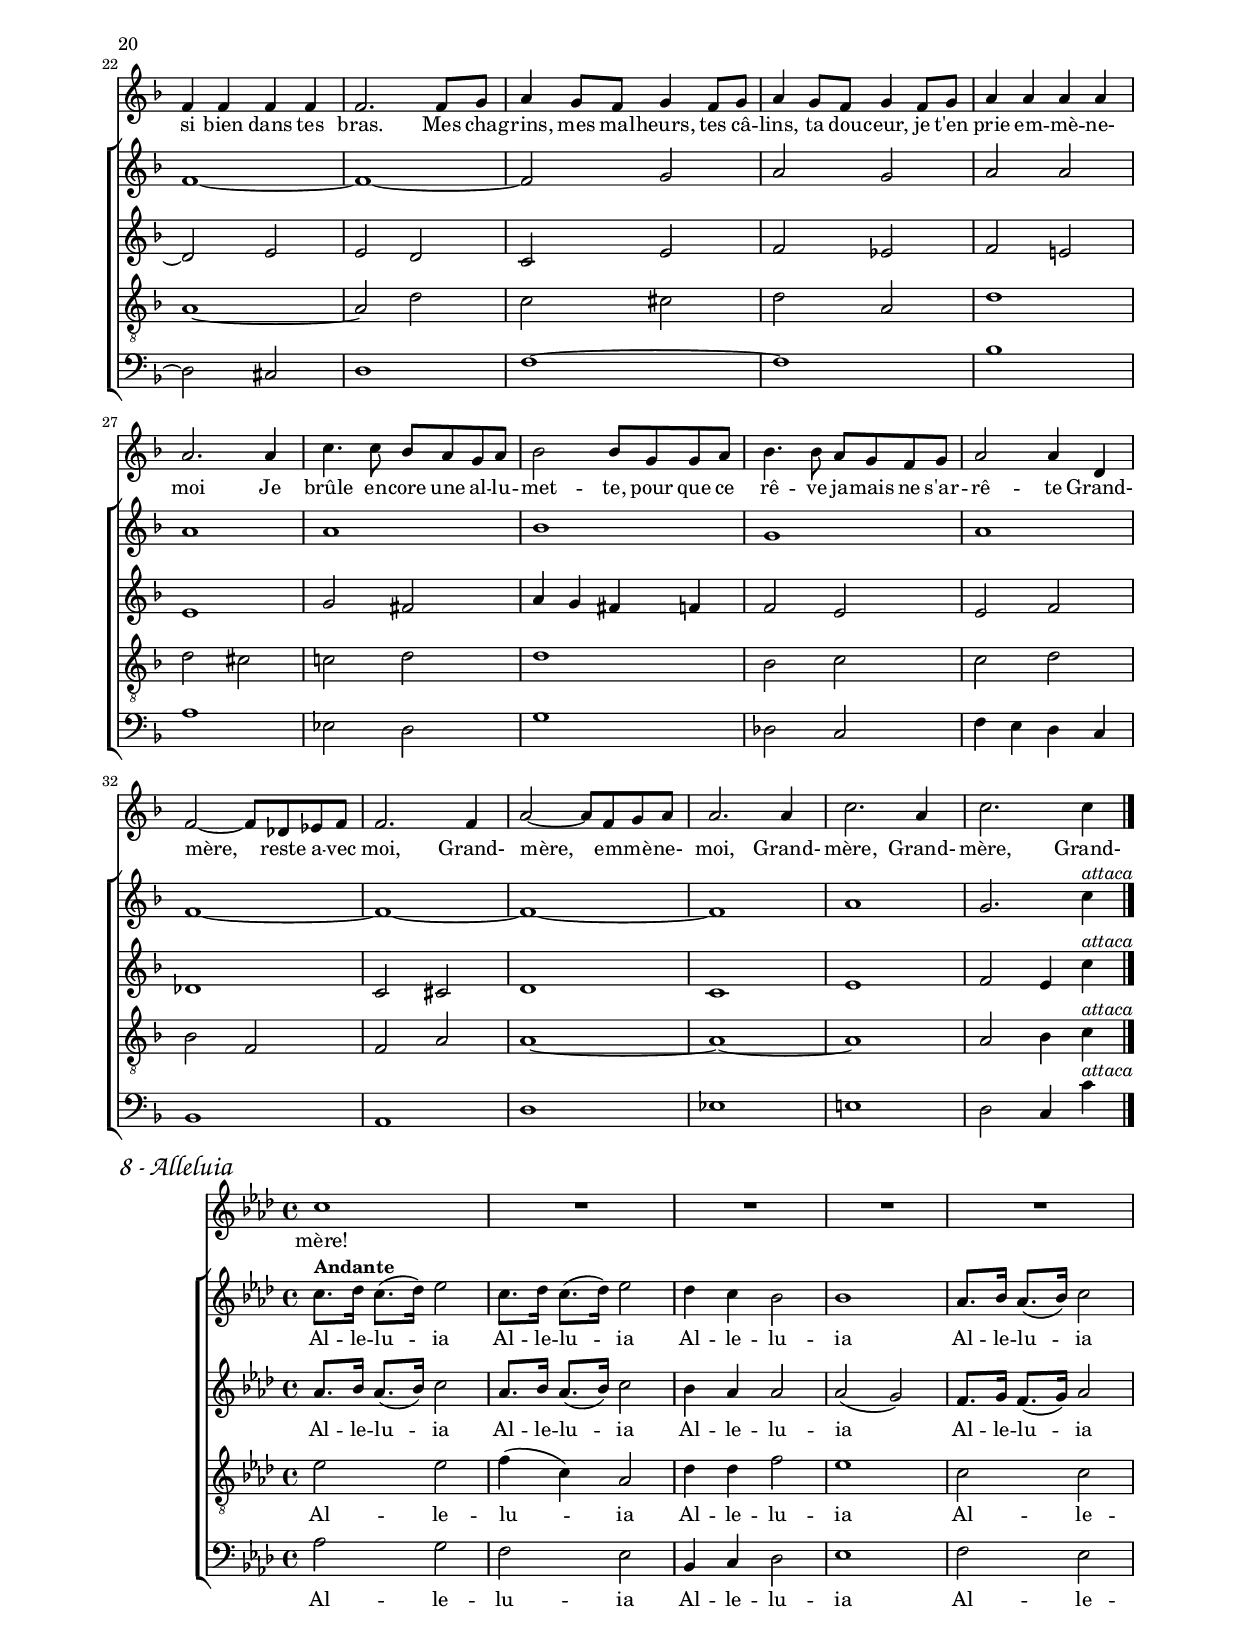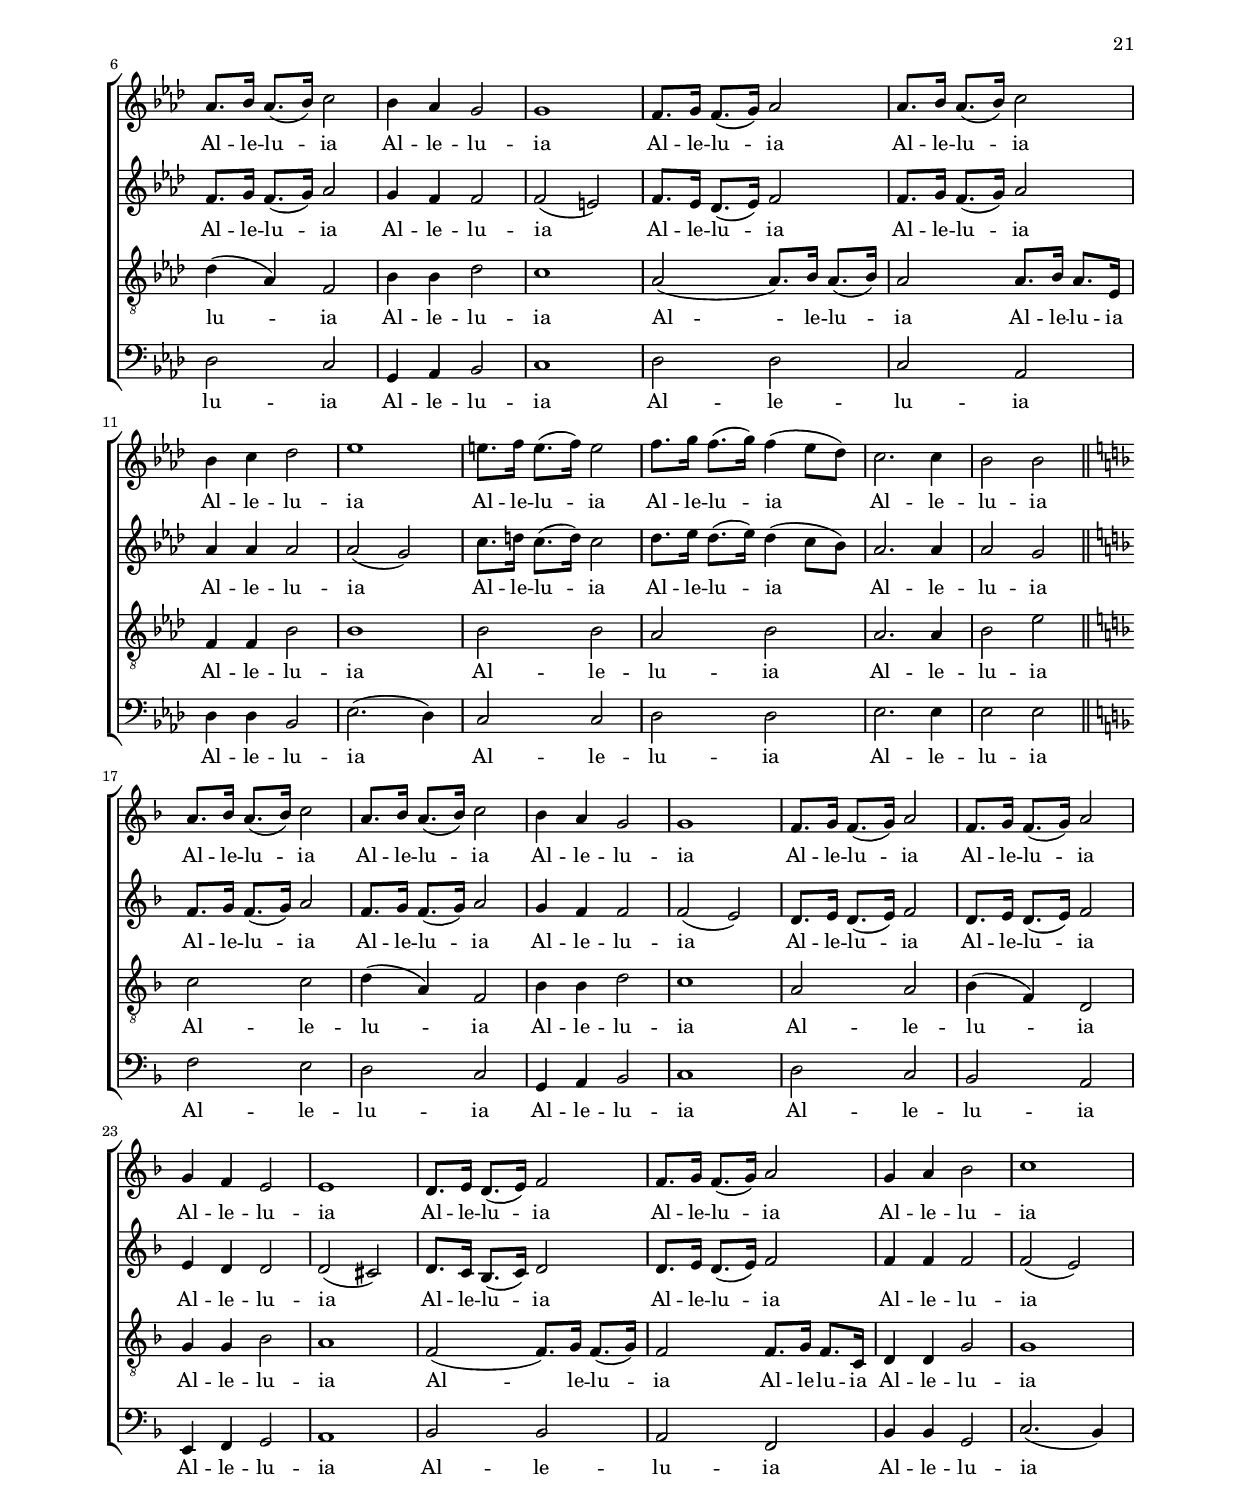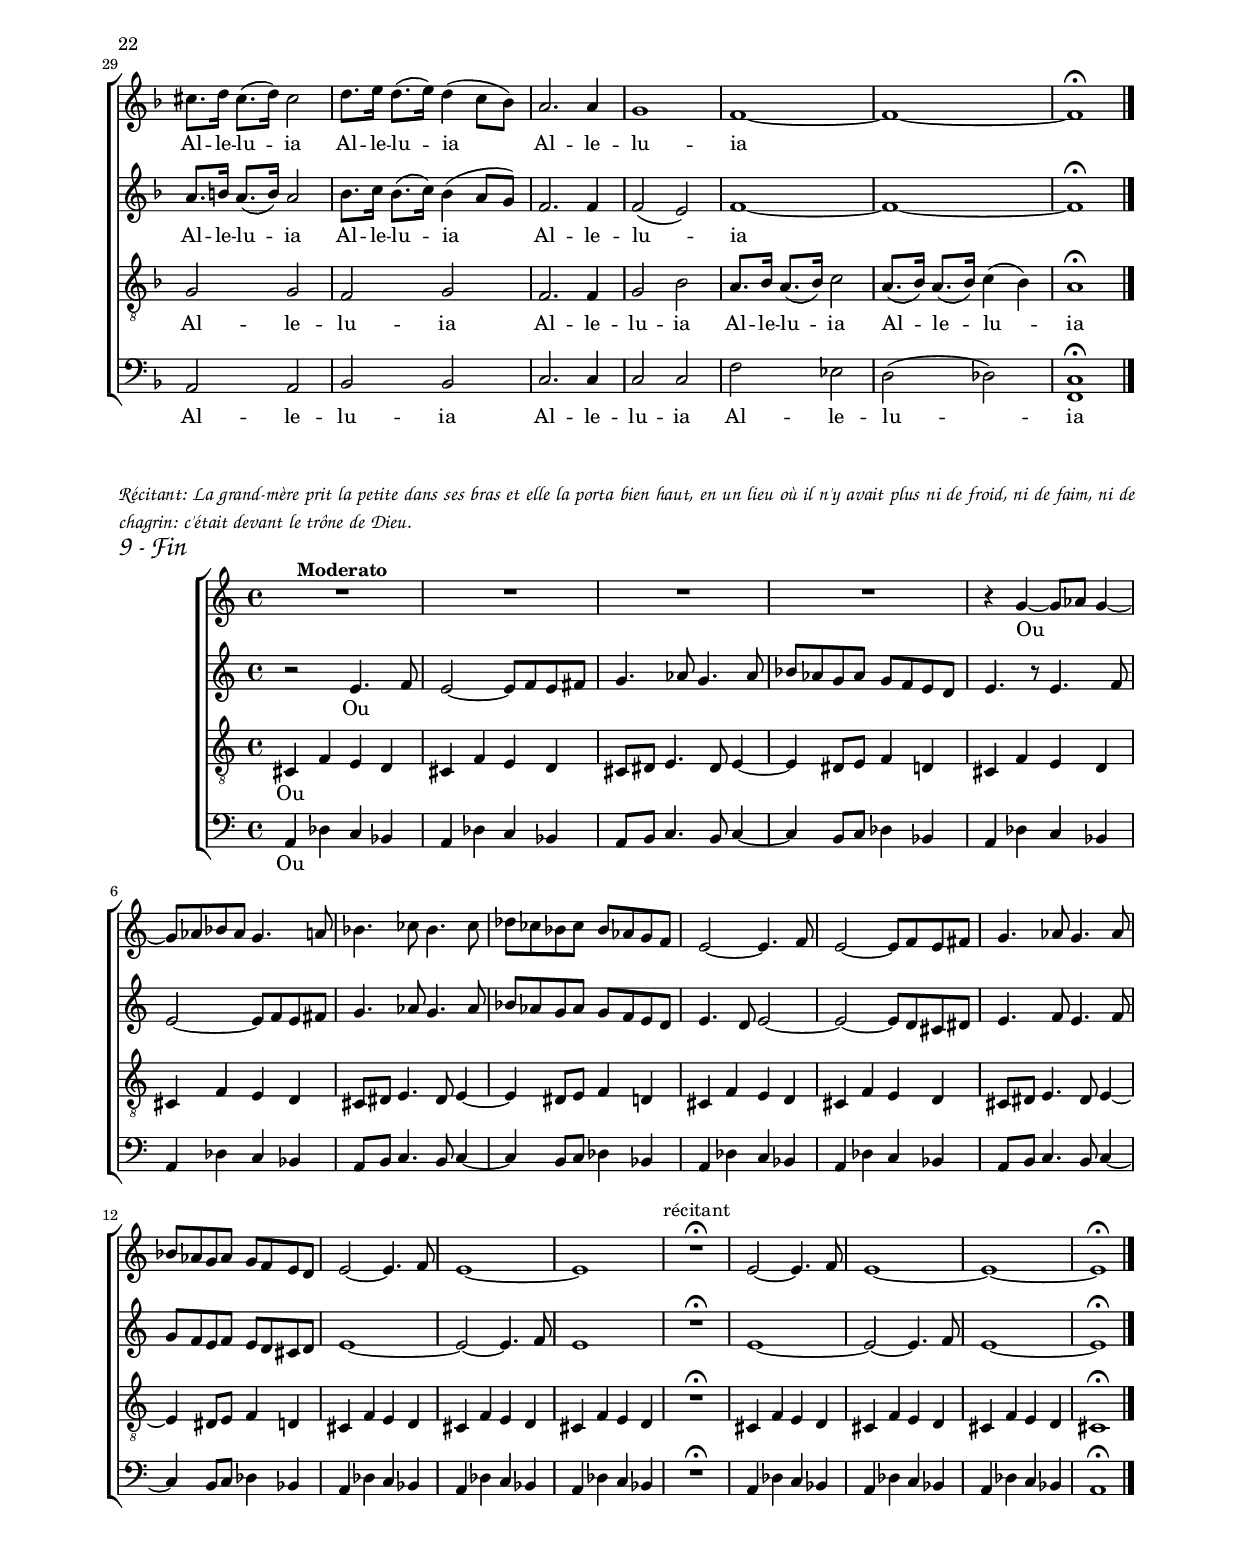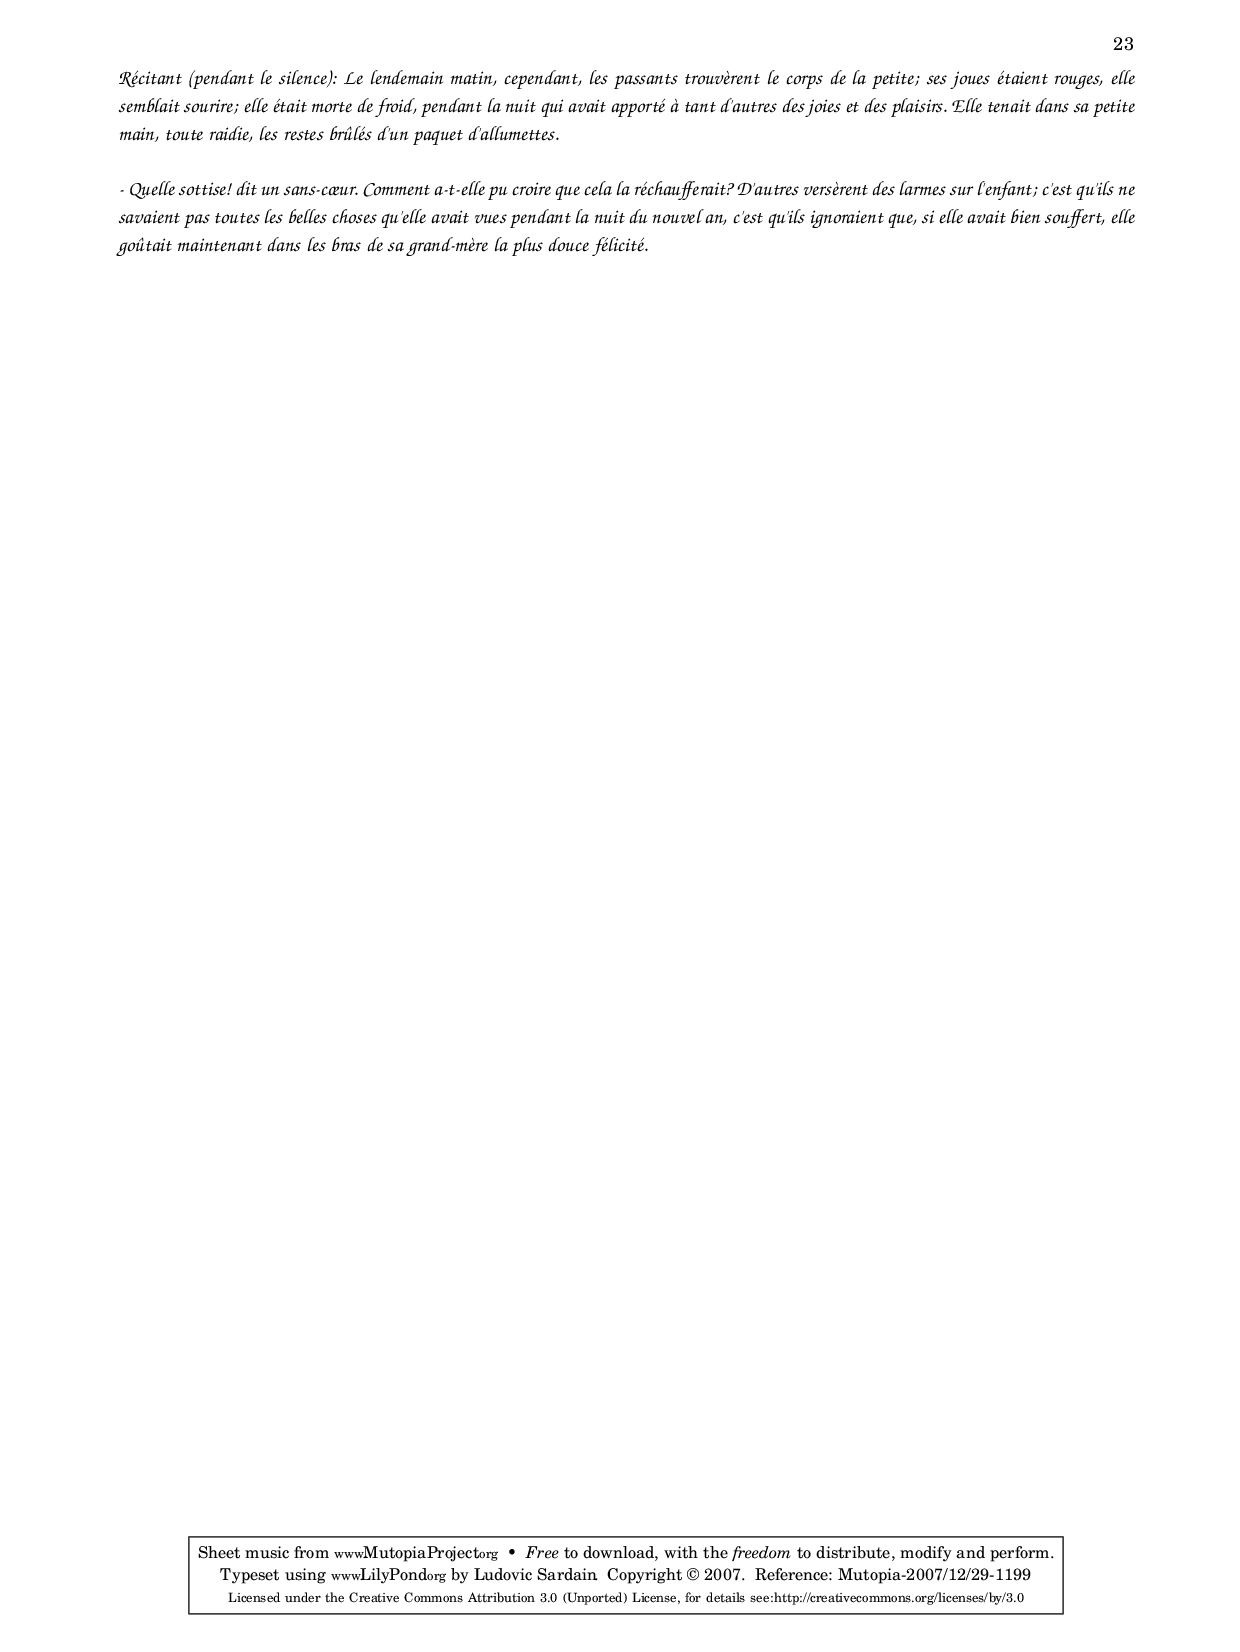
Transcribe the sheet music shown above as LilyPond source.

\version "2.10.0"
#(ly:set-option 'point-and-click #f)
\include "catalan.ly"

\version "2.10.0"
\include "catalan.ly"

globalA = {
	\key do \major
        \time 4/4
        \dynamicUp
}

sopranoA = \relative do'' {
	\globalA
	R1^\markup{\bold Moderato} |
	R1*7 |
	r4 sol4~_\markup{Ou}\p sol8 lab sol4~ |
	sol8 lab sib lab sol4. la8 |
	sib4. dob8 sib4. dob8 |
	reb dob sib dob sib lab sol fa |
% 13
	fad8_\markup{A} \breathe fad dod'4~ dod8 re dod sid |
	dod fad, la2 fad4~ |
	fad1~ |
	fad |
	sold8 la si4~ si8 do sold4~ |
	sold8 la si do si4 la8 sold |
	la\< sold fad4~ fad8 la fad4~ |
	fad8 la fad la fad2 |
% 21
	sol2\f r2 |
	r8 si, fad'4~ fad8 sol fad re |
	sol2 r |
	r8 mib sib'4~ sib8 dob sib4 |
	si8\breathe si mi4~ mi8 red dod si |
	do?1~ |
	do8\breathe do fa4~ fa8 mi re do~ |
	do si la si la sol fa la |
% 29
	si2~\ff si4. do8 |
	si2~ si8 do si do |
	si1 |
	mi,~\> |
	mi4\p r sol4._\markup{Ou} lab8 |
	sol2~ sol8 lab8 sol la |
	sib4. dob8 sib4. dob8 |
	reb dob sib dob sib lab sol fa |
% 37
	mi2~ mi4. fa8 |
	mi2~ mi8 fa mi fad |
	sol4. lab8 sol4. lab8 |
	sib lab sol lab sol fa mi re |
	mi2~ mi4. fa8 |
	mi1~ |
	mi1~ |
	mi2. r4 | \bar "|."
}

altoA = \relative do' {
	\globalA
	R1*4 |
	r2 mi4._\markup{Ou}\p fa8 |
	mi2~ mi8 fa mi fad |
	sol4. lab8 sol4. lab8 |
	sib lab sol lab sol fa mi re |
	mi4. r8 mi4. fa8 |
	mi2~ mi8 fa mi fad |
	sol4. lab8 sol4. lab8 |
	sib lab sol lab sol fa mi re |
% 13
	dod4_\markup{A} fad fa mi |
	mib re reb do8 si |
	la1~ |
	la4 si do re~ |
	re2 red |
	re1 |
	dod~\< |
	dod2 la |
% 21
	sib8\f \breathe sol re'4~ re8 mib re dod |
	re4. dod8 si2 |
	sib8\breathe sol re'4~ re8 mib re sib |
	mib2. fa8 mib |
	mi!4. mi8 si'2~ |
	si4 la sold fad |
	fa!4. fa8 do'4 fa, |
	red1 |
% 29
	mi2~\ff mi4. fa8 |
	mi2~ mi8 fa mi fa |
	mi1~ |
	mi2\> r |
	mi~_\markup{\hspace #0.1 Ou}\p mi4. fa8 |
	mi2~ mi8 fa mi fad |
	sol4. lab8 sol4. lab8 |
	sib lab sol lab sol fa mi re |
% 37
	mi4. re8 mi2~ |
	mi~ mi8 re dod red |
	mi4. fa8 mi4. fa8 |
	sol fa mi fa mi re dod re |
	mi1~ |
	mi2~ mi4. fa8 |
	mi1~ |
	mi2. r4 |
}

tenorA = \relative do {
	\globalA
	\clef "G_8"
	dod4_\markup{\hspace #0.1 Ou}\p fa mi re |
	dod fa mi re |
	dod8 red mi4. red8 mi4~ |
	mi red8 mi fa4 re |
	dod4 fa mi re |
	dod fa mi re |
	dod8 red mi4. red8 mi4~ |
	mi red8 mi fa4 re |
	dod4 fa mi re |
	dod fa mi re |
	dod8 red mi4. red8 mi4~ |
	mi red8 mi fa4 re |
% 13
	dod1~_\markup{A} |
	dod |
	r8 fad8 dod'4~ dod8 re dod sid |
	dod fad, la2 fad4~ |
	fad2 la |
	fad2. mid4 |
	fad1~\< |
	fad2 re |
% 21
	re4.\f re8 sol2 |
	fad1 |
	re4. re8 sol2 |
	solb4. solb8 lab4 sol |
	sold si4~ si8\breathe si mi,4~ |
	mi8 mi' re do si do si la~ |
	la4 do~ do8\breathe do fa, sol |
	la sol fa sol fa si la si |
% 29
	sold4\ff do si la |
	sold do si la |
	sold la si la |
	sold\> fad mi re |
	dod4_\markup{\hspace #0.1 Ou}\p fa mi re |
	dod fa mi re |
	dod8 red mi4. red8 mi4~ |
	mi red8 mi fa4 re |
% 37
	dod4 fa mi re |
	dod fa mi re |
	dod8 red mi4. red8 mi4~ |
	mi red8 mi fa4 re |
	dod4 fa mi re |
	dod fa mi re |
	dod4 fa mi re |
	R1 |
}

basseA = \relative do {
	\globalA
	\clef bass
	la4_\markup{\hspace #0.1 Ou}\p reb do? sib |
	la reb do sib |
	la8 si! do4. si8 do4~ |
	do si8 do reb4 sib |
	la4 reb do sib |
	la reb do sib |
	la8 si do4. si8 do4~ |
	do si8 do reb4 sib |
	la4 reb do sib |
	la reb do sib |
	la8 si do4. si8 do4~ |
	do si8 do reb4 si? |
% 13
	fad1~_\markup{A} |
	fad~ |
	fad4 fad' fa mi |
	mib re reb do |
	si1~ |
	si2 sold4 dod |
	fad\< fa mi mib |
	re reb do sib8 la |
% 21
	sol2\f la4 sib |
	si!2 dod4 re |
	sol,2 la4 sib |
	<mib, mib'>2 <fa fa'>4 <sol sol'> |
	<sold sold'>~ sold2. |
	la1~ |
	la |
	si |
% 29
	mi4\ff lab sol? fa |
	mi lab sol fa |
	mi fa sol fa |
	mi\> re do sib |
	la4_\markup{\hspace #0.1 Ou}\p reb do? sib |
	la reb do sib |
	la8 si! do4. si8 do4~ |
	do si8 do reb4 sib |
% 37
	la4 reb do sib |
	la reb do sib |
	la8 si do4. si8 do4~ |
	do si8 do reb4 sib |
	la4 reb do sib |
	la reb do sib |
	la reb do sib |
	R1 |
}


\version "2.10.0"
\include "catalan.ly"


globalB = {
	\key sol \major
	\time 4/4
	\partial 4
	\dynamicUp
}

sopranoB = \relative do' {
	\globalB
	mi4^\markup{\bold Allegro} |
	<mi sol>4 mi8 <mi fad> <mi sol>4 mi8 <mi fad> |
	<mi sol> <mi fad> mi <mi fad> <mi sol>4 <mi fa> |
	<fa la> fa8 <fa sol> <fa la>4 fa8 <fa sol> |
	<fa la> <fa sol> fa <fa sol> <fa la>4 <fa la>8 <sol si> |
	<la do>4 <fa la>8 <sol si> <la do>4 <fa la>8 <sol si> |
	<la do> <si re> <la do> <sol si> <fa la>4 <sol si> |
	<mi sol>4 mi8 <mi fad> <mi sol>4 mi8 <mi fad> |
	<red sol> <red la'> <red sol> <red la'> <red? fa>4 <si si'>\p |
% 9
	<mi si'>1~ |
	<mi si'>2. <mi si'>4 |
	<fa do'>1~ |
	<fa do'>2. <fa do'>4 |
	<la do>1~ |
	<la do>2. <sol si>4 |
	<mib sol>2. mib4 |
	si2 r |
% 17
	R1*5 |
	r2 red'\p |
	si4 si8 si si4 si8 si |
	si si si si si4 si |
	si\< si8 si si4 si |
	si8 si si si si4 si\f |
% 27
	sol4 mi8 fad sol4 mi8 fad |
	sol fad mi fad sol4 fa8 sol |
	la4 fa8 sol la4 fa8 sol |
	la sol fa sol la4 sol |
	si sol8 la si4 sol8 la |
	si la sol la si4 la8 si |
	do4 la8 si do4 la8 si |
	do re <do mib> <si re> <la do>4 si |
	sol mib8 fa sol4 mib8 fa |
	sol la sol fad! mi4 r |
% 37
	R1*3 |
	r2. mi4\mp |
	mid mid mid mid |
	mid2. mid4 |
	mid fad mid fad |
	sold2. sold4 |
	sold sold sold sold |
	sold2. sold4 |
	lad si lad si |
	dod2. dod8\p dod |
% 49
	dod4 dod8 dod dod4 dod8 dod |
	dod4 dod8 dod dod4 dod8 dod |
	dod4 dod8 dod dod4 dod8 dod |
	si4 si8 si si4 si8 si |
	si4 si8 si si4 si8 si |
	la4 la8 la sold4 fad8 fad |
	mi4 mi8 mi mi4 mi8 mi |
	mi4 mi red4\fermata r8 red\f |
% 57
	sol8 sol sol sol sol4 r8 sol |
	sol8 sol sol sol sol4 r8 sol |
	sol8 sol sol sol sol4 sol |
	sol8 sol sol sol sol4 sol |
% 61
	sol4^\markup{\dynamic p \italic{sub. e sempre cresc.}} mi8 fad sol4 mi8 fad |
	sol fad mi fad sol4 fa8 sol |
	la4 fa8 sol la4 fa8 sol |
	la sol fa sol la4 sol |
	si sol8 la si4 sol8 la |
	si la sol la si4 la8 si |
	do4 la8 si do4 la8 si |
	do re <do mib> <si re> <la do>4 si |
	sol4 mib8 fa sol4 mib8 fa |
	sol4 fa8 sol la4 sol |
	si1 | \bar "|."
}

parolesB = \lyricmode {
	Dé -- gage, fich' le camp,
	dé -- guer -- pis, dé -- tale, va -- t'en.
	Dé -- gage, fich' le camp,
	dé -- guer -- pis, dé -- tale, va -- t'en.
	Sale ga -- mine, sale mor -- veuse,
	et peut -- être aus -- si vo -- leuse.
	Dé -- gage, fich' le camp,
	dis -- pa -- rais dans le né -- ant.
	
	Dé -- gage, dé -- gage, dé -- gage, dé -- gage, dé -- gage.
	
	Dé -- gage, fich' le camp,
	dé -- guer -- pis, dé -- tale, va -- t'en.
	Dé -- gage, fich' le camp,
	dé -- gage, dé -- gage, dé -- gage!
	
	Dé -- gage, fich' le camp,
	dé -- guer -- pis, dé -- tale, va -- t'en.
	Sale ga -- mine, sale mor -- veuse,
	et peut -- être aus -- si vo -- leuse.
	Dé -- gage, fich' le camp,
	dé -- guer -- pis, dé -- tale, va -- t'en.
	T'au -- ras rien, bonne à rien,
	tant pis si tu meurs de faim!
	Dé -- gage, fich' le camp,
	dis -- pa -- rais dans le né -- ant.
	
	Si nous te re -- gar -- dions,
	nous en se -- rions é --mus.
	Que fait cette pe -- tit' fille
	qui marche ain -- si pieds nus?
	
	fich' le camp, fich' le camp,
	fich' le camp, fich' le camp,
	fich' le camp, fich' le camp,
	fich' le camp, fich' le camp,
	fich' le camp, fich' le camp,
	fich' le camp, fich' le camp,
	fich' le camp, fich' le camp,
	fich' le camp, bor -- der?
	
	Mais nous tour -- nons la tête,
	et nous n'a -- vons rien vu.
	Ne gâ -- chons pas la fête,
	chas -- sons cette in -- con -- nue!
	
	Dé -- gage, fich' le camp,
	dé -- guer -- pis, dé -- tale, va -- t'en.
	Sale ga -- mine, sale mor -- veuse,
	et peut -- être aus -- si vo -- leuse.
	Dé -- gage, fich' le camp,
	dé -- guer -- pis, dé -- tale, va -- t'en.
	T'au -- ras rien, bonne à rien,
	tant pis si tu meurs de faim!
	Dé -- gage, fich' le camp,
	fich' le camp, fich' le camp, Dé -- gage!
}

altoB = \relative do' {
	\globalB
	mi4\mf |
	si4 si8 si si4 si8 si |
	si si si si si4 si |
	do4 do8 do do4 do8 do |
	do do do do do4 do8 do |
	red4 red8 red red4 red8 red |
	red red red red red4 red |
	mi4 si8 si si4 si8 si |
	si si si si si4 si\p |
% 9
	si1~ |
	si2. si4 |
	do1~ |
	do2. do4 |
	fa1~ |
	fa2. red4 |
	si2. si4 |
	si2 r |
% 17
	R1*3 |
	<< {R1 |
	r2 si'2^\markup "Dé -" |
	sol2.^\markup "gage___" } \\
	{\dynamicUp r2 sol\p_\markup "Dé -" |
	mib1~_\markup "gage___" |
	mib2. }>> <mib sol>4 |
	<mib sol>4 <mib sol>8 <mib sol> <mib sol>4 <mib sol>8 <mib sol> |
	<mib sol> <mib sol> <mib sol> <mib sol> <mib sol>4 <mib sol> |
	<mib sol>\< <mib sol>8 <mib sol> <mib sol>4 <mib sol> |
	<mib sol>8 <mib sol> <mib sol> <mib sol> <mib sol>4 si\f |
% 27
	mi4 si8 si mi4 si8 si |
	mi mi si si mi4 mi8 mi |
	fa4 do8 do fa4 do8 do |
	fa fa do do fa4 fa |
	sol4 mi8 fad sol4 mi8 fad |
	sol fad mi fad sol4 fa8 sol |
	la4 fa8 sol la4 fa8 sol |
	la si la sol fa4 si, |
	red4 red8 red red4 red8 red |
	red red red red mi4 r |
% 37
	R1*3 |
	r2. mi4\mp |
	dod dod dod dod |
	dod2. dod4 |
	sid sid sid sid |
	red2. red4 |
	red red red red |
	mid2. mid4 |
	fad sold fad sold |
	lad2. lad8\p lad |
% 49
	red,4 red8 red red4 red8 red |
	red4 red8 red red4 red8 red |
	mi4 mi8 mi mi4 mi8 mi |
	mi4 mi8 mi mi4 mi8 mi |
	re?4 re8 re re4 re8 re |
	re4 re8 re re4 re8 re |
	do4 do8 do do4 do8 do |
	si4 si si4\fermata r8 si\f |
% 57
	mib8 mib mib mib mib4 r8 mib |
	mib8 mib mib mib mib4 r8 mib |
	mib8 mib mib mib mib4 mib |
	red8 red red red red4 red |
% 61
	mi4^\markup{\dynamic p \italic{sub. e sempre cresc.}} si8 si mi4 si8 si |
	mi mi si si mi4 mi8 mi |
	fa4 do8 do fa4 do8 do |
	fa fa do do fa4 fa |
	sol4 mi8 fad sol4 mi8 fad |
	sol fad mi fad sol4 fa8 sol |
	la4 fa8 sol la4 fa8 sol |
	la si la sol fa4 si, |
	red4 red8 red red4 red8 red |
	red4 red8 red red4 red |
	mi1 | \bar "|."
}

paroleaB = \lyricmode {
	Dé -- gage, fich' le camp,
	dé -- guer -- pis, dé -- tale, va -- t'en.
	Dé -- gage, fich' le camp,
	dé -- guer -- pis, dé -- tale, va -- t'en.
	Sale ga -- mine, sale mor -- veuse,
	et peut -- être aus -- si vo -- leuse.
	Dé -- gage, fich' le camp,
	dis -- pa -- rais dans le né -- ant.
	
	Dé -- gage, dé -- gage, dé -- gage, dé -- gage, dé -- gage.
	
	Dé -- gage, fich' le camp,
	dé -- guer -- pis, dé -- tale, va -- t'en.
	Dé -- gage, fich' le camp,
	dé -- gage, dé -- gage, dé -- gage!
	
	Dé -- gage, fich' le camp,
	dé -- guer -- pis, dé -- tale, va -- t'en.
	Sale ga -- mine, sale mor -- veuse,
	et peut -- être aus -- si vo -- leuse.
	Dé -- gage, fich' le camp,
	dé -- guer -- pis, dé -- tale, va -- t'en.
	T'au -- ras rien, bonne à rien,
	tant pis si tu meurs de faim!
	Dé -- gage, fich' le camp,
	dis -- pa -- rais dans le né -- ant.
	
	Si nous te re -- gar -- dions,
	nous en se -- rions é --mus.
	Que fait cette pe -- tit' fille
	qui marche ain -- si pieds nus?
	
	fich' le camp, fich' le camp,
	fich' le camp, fich' le camp,
	fich' le camp, fich' le camp,
	fich' le camp, fich' le camp,
	fich' le camp, fich' le camp,
	fich' le camp, fich' le camp,
	fich' le camp, fich' le camp,
	fich' le camp, bor -- der?
	
	Mais nous tour -- nons la tête,
	et nous n'a -- vons rien vu.
	Ne gâ -- chons pas la fête,
	chas -- sons cette in -- con -- nue!
	
	Dé -- gage, fich' le camp,
	dé -- guer -- pis, dé -- tale, va -- t'en.
	Sale ga -- mine, sale mor -- veuse,
	et peut -- être aus -- si vo -- leuse.
	Dé -- gage, fich' le camp,
	dé -- guer -- pis, dé -- tale, va -- t'en.
	T'au -- ras rien, bonne à rien,
	tant pis si tu meurs de faim!
	Dé -- gage, fich' le camp,
	fich' le camp, fich' le camp, Dé -- gage!
}

tenorB = \relative do {
	\globalB
	\clef "G_8"
	mi4\mf |
	mi mi8 mi mi4 mi8 mi |
	mi mi mi mi mi4 mi |
	mi mi8 mi mi4 mi8 mi |
	mi mi mi mi mi4 mi8 mi |
	mi4 mi8 mi mi4 mi8 mi |
	mi mi mi mi mi4 mi |
	mi4 mi8 mi mi4 mi8 mi |
	fa fa fa fa la4 si |
% 9
	<mi, sol>4 mi8 <mi fad> <mi sol>4 mi8 <mi fad> |
	<mi sol> <mi fad> mi <mi fad> <mi sol>4 <mi fa> |
	<fa la> fa8 <fa sol> <fa la>4 fa8 <fa sol> |
	<fa la> <fa sol> fa <fa sol> <fa la>4 <fa la>8 <sol si> |
	<la do>4 <fa la>8 <sol si> <la do>4 <fa la>8 <sol si> |
	<la do> <si re> <la do> <sol si> <fa la>4 <sol si> |
	<mib sol>4 mib8 <mib fa> <mib sol>4 mib8 <mib fa> |
	<red sol> <red la'> <red sol> <red fad?> mi4 r |
% 17
	R1*1 |
	<< {R1 |
	r2 red'2^\markup "Dé -" |
	si1~^\markup "gage___" |
	si~ |
	si2. } \\
	{\dynamicUp r2 si\p_\markup "Dé -" |
	sol1~_\markup "gage___" |
	sol~ |
	sol~ |
	sol2. }>> <sol si>4 |
	<la do>4 <la do>8 <la do> <la do>4 <la do>8 <la do> |
	<la do> <la do> <la do> <la do> <la do>4 <la do>8 <la do> |
	<la do>4\< <la do> <la do> <la do>8 <la do> |
	<la do> <la do> <la do> <la do> <la do>4 si\f |
% 27
	si4 sol8 sol si4 sol8 sol |
	si si sol sol si4 si8 si |
	do4 la8 la do4 la8 la |
	do do la la do4 do |
	si4 si8 si mi4 si8 si |
	mi mi si si mi4 si8 si |
	fa'4 do8 do fa4 do8 do |
	red red red red red4 si |
	si4 sol8 la si4 sol8 la |
	si si si si si4 si8 si |
% 37
	si4^\markup{\italic dim.} si8 si si4 si8 si |
	si4 si8 si si4 si8 si |
	si4 si8 si si4 si8 si |
	si4 si8 si si4 si8\p si |
% 41
	lad4 lad8 lad lad4 lad8 lad |
	lad4 lad8 lad lad4 lad8 lad |
	sold4 sold8 sold sold4 sold8 sold |
	sid4 sid8 sid sid4 sid8 sid |
	sid4 sid8 sid sid4 sid8 sid |
	sid4 sid8 sid sid4 sid8 sid |
	dod4 dod8 dod dod4 dod,8 dod |
	fad4 fad8 fad fad4 fad4\mp |
% 49
	la4 la la la |
	la2. la4 |
	sold4 sold sold sold |
	sold2. sold4 |
	sol! sol sol sol |
	sol2 sol4 sol |
	fad fad fad fad |
	fad2.\fermata r8 fad\f |
% 57
	si8 si si si si4 r8 si |
	la la la la la4 r8 la |
	si si si si si4 si |
	la8 la la la la4 si |
% 61
	si4^\markup{\dynamic p \italic{sub. e sempre cresc.}} sol8 sol si4 sol8 sol |
	si si sol sol si4 si8 si |
	do4 la8 la do4 la8 la |
	do do la la do4 do |
	si4 si8 si mi4 si8 si |
	mi mi si si mi4 si8 si |
	fa'4 do8 do fa4 do8 do |
	red red red red red4 si |
	si4 sol8 la si4 sol8 la |
	si4 la8 si do4 si |
	si1 | \bar "|."
}

paroletB = \lyricmode {
	Dé -- gage, fich' le camp,
	dé -- guer -- pis, dé -- tale, va -- t'en.
	Dé -- gage, fich' le camp,
	dé -- guer -- pis, dé -- tale, va -- t'en.
	Sale ga -- mine, sale mor -- veuse,
	et peut -- être aus -- si vo -- leuse.
	Dé -- gage, fich' le camp,
	dis -- pa -- rais dans le né -- ant.
	
	Dé -- gage, fich' le camp,
	dé -- guer -- pis, dé -- tale, va -- t'en.
	Dé -- gage, fich' le camp,
	dé -- guer -- pis, dé -- tale, va -- t'en.
	T'au -- ras rien, bonne à rien,
	tant pis si tu meurs de faim!
	Dé -- gage, fich' le camp,
	dis -- pa -- rais dans le né -- ant.
	
	Dé -- gage, fich' le camp,
	dé -- guer -- pis, dé -- tale, va -- t'en.
	Fich' le camp, dé -- gage,
	fich' le camp,
	dé -- gage, dé -- gage!
	
	Dé -- gage, fich' le camp,
	dé -- guer -- pis, dé -- tale, va -- t'en.
	Sale ga -- mine, sale mor -- veuse,
	et peut -- être aus -- si vo -- leuse.
	Dé -- gage, fich' le camp,
	dé -- guer -- pis, dé -- tale, va -- t'en.
	T'au -- ras rien, bonne à rien,
	tant pis si tu meurs de faim!
	Dé -- gage, fich' le camp,
	dis -- pa -- rais dans le né -- ant.
	
	fich' le camp, fich' le camp,
	fich' le camp, fich' le camp,
	fich' le camp, fich' le camp,
	fich' le camp, fich' le camp,
	
	fich' le camp, fich' le camp,
	fich' le camp, fich' le camp,
	fich' le camp, fich' le camp,
	fich' le camp, fich' le camp,
	fich' le camp, fich' le camp,
	fich' le camp, fich' le camp,
	fich' le camp, fich' le camp,
	fich' le camp, fich' le camp,
	
	Au -- ra- t-elle à man -- ger,
	du feu dans la ch'mi -- née,
	un lit pour se cou -- cher,
	et une mère pour la bor -- der?
	
	Mais nous tour -- nons la tête,
	et nous n'a -- vons rien vu.
	Ne gâ -- chons pas la fête,
	chas -- sons cette in -- con -- nue!
	
	Dé -- gage, fich' le camp,
	dé -- guer -- pis, dé -- tale, va -- t'en.
	Sale ga -- mine, sale mor -- veuse,
	et peut -- être aus -- si vo -- leuse.
	Dé -- gage, fich' le camp,
	dé -- guer -- pis, dé -- tale, va -- t'en.
	T'au -- ras rien, bonne à rien,
	tant pis si tu meurs de faim!
	Dé -- gage, fich' le camp,
	fich' le camp, fich' le camp, Dé -- gage!
}

basseB = \relative do {
	\globalB
	\clef bass
	r4 |
	R1*7 |
	r2 r4 si\mf |
% 9
	<mi, si'>4 <mi si'>8 <mi si'> <mi si'>4 <mi si'>8 <mi si'> |
	<mi si'> <mi si'> <mi si'> <mi si'> <mi si'>4 <mi si'> |
	<mi do'> <mi do'>8 <mi do'> <mi do'>4 <mi do'>8 <mi do'> |
	<mi do'> <mi do'> <mi do'> <mi do'> <mi do'>4 <mi do'>8 <mi do'> |
	<mi red'>4 <mi red'>8 <mi red'>8 <mi red'>4 <mi red'>8 <mi red'> |
	<mi red'> <mi red'> <mi red'> <mi red'> <mi red'>4 <mi red'> |
	<fa si> <fa si>8 <fa si> <fa si>4 <fa si>8 <fa si> |
	si si si si mi4 <re mi>\p |
% 17
	<do mi>4 <do mi>8 <do mi> <do mi>4 <do mi>8 <do mi> |
	<do mi> <do mi> <do mi> <do mi> <do mi>4 <do mi> |
	<do mi>4 <do mi>8 <do mi> <do mi>4 <do mi>8 <do mi> |
	<do mi> <do mi> <do mi> <do mi> <do mi>4 <do mi> |
	<do mi>4 <do mi>8 <do mi> <do mi>4 <do mi>8 <do mi> |
	<do mi> <do mi> <do mi> <do mi> <do mi>4 <do mi> |
	<do fa> <do fa>8 <do fa> <do fa>4 <do fa>8 <do fa> |
	<do fa> <do fa> <do fa> <do fa> <do fa>4 <do fa>8 <do fa> |
	<do fa>4\< <do fa> <do fa> <do fa>8 <do fa> |
	<do fa> <do fa> <do fa> <do fa> <si fa'>4 si\f |
% 27
	mi4 mi8 mi mi4 mi8 mi |
	mi mi mi mi mi4 mi8 mi |
	mi4 mi8 mi mi4 mi8 mi |
	red red red red red4 red |
	mi mi8 mi mi4 mi8 mi |
	mi mi mi mi mi4 mi8 mi |
	mi4 mi8 mi mi4 mi8 mi |
	si si si si si4 si |
	do4 do8 do do4 do8 do |
	si si si si mi4 mi8 mi |
% 37
	mi4^\markup{\italic dim.} mi8 mi mi4 mi8 mi |
	mi4 mi8 mi mi4 mi8 mi |
	mi4 mi8 mi mi4 mi8 mi |
	mi4 mi8 mi mi4 mi8\p mi |
% 41
	red4 red8 red red4 red8 red |
	red4 red8 red red4 red8 red |
	red4 red8 red red4 red8 red |
	red4 red8 red red4 red8 red |
	dod4 dod8 dod dod4 dod8 dod |
	dod4 dod8 dod dod4 dod8 dod |
	dod4 dod8 dod dod4 dod8 dod |
	dod4 dod8 dod dod4 dod\mp |
% 49
	si si si si |
	si2. si4 |
	si si si si |
	si2. si4 |
	si si si si |
	si2 si4 si |
	si si si si |
	si2.\fermata r8 si\f |
% 57
	do8 do do do do4 r8 do |
	fa fa fa fa fa4 r8 fa |
	do do do do do4 do |
	si8 si si si si4 si |
% 61
	mi4^\markup{\dynamic p \italic{sub. e sempre cresc.}} mi8 mi mi4 mi8 mi |
	mi mi mi mi mi4 mi8 mi |
	mi4 mi8 mi mi4 mi8 mi |
	red red red red red4 red |
	mi mi8 mi mi4 mi8 mi |
	mi mi mi mi mi4 mi8 mi |
	mi4 mi8 mi mi4 mi8 mi |
	si si si si si4 si |
	do4 do8 do do4 do8 do |
	fa4 fa8 fa fa4 fa |
	mi1 | \bar "|."
}

parolebB = \lyricmode {
	Dé -- gage, fich' le camp,
	dé -- guer -- pis, dé -- tale, va -- t'en.
	Dé -- gage, fich' le camp,
	dé -- guer -- pis, dé -- tale, va -- t'en.
	T'au -- ras rien, bonne à rien,
	tant pis si tu meurs de faim!
	Dé -- gage, fich' le camp,
	dis -- pa -- rais dans le né -- ant.
	
	Dé -- gage, fich' le camp,
	dé -- guer -- pis, dé -- tale, va -- t'en.
	Dé -- gage, fich' le camp,
	dé -- guer -- pis, dé -- tale, va -- t'en.
	Dé -- gage, fich' le camp,
	dé -- guer -- pis, dé -- tale, va -- t'en.
	
	Dé -- gage, fich' le camp,
	dé -- guer -- pis, dé -- tale, va -- t'en.
	Fich' le camp, dé -- gage,
	fich' le camp,
	dé -- gage, dé -- gage!
	
	Dé -- gage, fich' le camp,
	dé -- guer -- pis, dé -- tale, va -- t'en.
	Sale ga -- mine, sale mor -- veuse,
	et peut -- être aus -- si vo -- leuse.
	Dé -- gage, fich' le camp,
	dé -- guer -- pis, dé -- tale, va -- t'en.
	T'au -- ras rien, bonne à rien,
	tant pis si tu meurs de faim!
	Dé -- gage, fich' le camp,
	dis -- pa -- rais dans le né -- ant.
	
	fich' le camp, fich' le camp,
	fich' le camp, fich' le camp,
	fich' le camp, fich' le camp,
	fich' le camp, fich' le camp,
	
	fich' le camp, fich' le camp,
	fich' le camp, fich' le camp,
	fich' le camp, fich' le camp,
	fich' le camp, fich' le camp,
	fich' le camp, fich' le camp,
	fich' le camp, fich' le camp,
	fich' le camp, fich' le camp,
	fich' le camp, fich' le camp,
	
	Au -- ra- t-elle à man -- ger,
	du feu dans la ch'mi -- née,
	un lit pour se cou -- cher,
	et une mère pour la bor -- der?
	
	Mais nous tour -- nons la tête,
	et nous n'a -- vons rien vu.
	Ne gâ -- chons pas la fête,
	chas -- sons cette in -- con -- nue!
	
	Dé -- gage, fich' le camp,
	dé -- guer -- pis, dé -- tale, va -- t'en.
	Sale ga -- mine, sale mor -- veuse,
	et peut -- être aus -- si vo -- leuse.
	Dé -- gage, fich' le camp,
	dé -- guer -- pis, dé -- tale, va -- t'en.
	T'au -- ras rien, bonne à rien,
	tant pis si tu meurs de faim!
	Dé -- gage, fich' le camp,
	fich' le camp, fich' le camp, Dé -- gage!
}


\version "2.10.0"
\include "catalan.ly"

globalC = {
	\key la \minor
	\time 6/4
	\partial 4
}

sopranoC = \relative do' {
	\globalC
	mi8^\markup{\bold Andante} fad |
	sol4. sol8 fad sol fad4 fad mi8 fad |
	sol4. sol8 fad sol fad2 sol8 la |
	sib4 sib8 sib la sib la4 la sol8 la |
	si!4. si8 lad si dod2 si8 dod |
	re2 dod4 mi4. re8 dod si |
	dod2.~ dod2 fad,8 sold |
	la2 sold4 si4. la8 sold la |
	sold1. |
	dod4( do sib la2 sol4 |
	fad2.~ fad4) r sib8 do |
	reb4. reb8 do reb do4 do sib8 do |
	reb4. reb8 do reb reb4. reb8 do reb |
	mib4. mib8 re mib mib4 mib re8 mib |
	fa4. fa8 mi8 fa fa2 mib8 fa |
	solb2 fa4 lab4. solb8 fa mib |
	fa2.~ fa2 fa8 reb |
	sib2 do4 mib4. reb8 do reb |
	do1. |
	fa4( mi re reb2 dob4 |
	sib2.~ sib4) r red,8 mid |
	fad4. fad8 mid fad mid4 mid red8 mid |
	fad4. fad8 mid fad fad2 mid8 fad |
	sold4. sold8 fadd sold fad4 fad fad8 fad |
	fad4 fad8 fad mid fad fad2 mi8 re |
	do2 si4 re4. do8 si do |
	si2.~ si2 mi8 fad |
	sol2 fad4 la4. sol8 fad sol |
	fad1. |
	si4( lad sold sol2 fa4 |
	mi1.) |
	si'4( lad sold sol2 fa4 |
	mi2.~ mi4) r  \bar "|."
	
}

parolesC = \lyricmode {
	La nuit tom -- be sur la vil -- le,
	les pas -- sants ren -- trent chez eux.
	U -- ne pe -- ti -- te fill' fra -- gi -- le
	re -- ste seu -- le sous les cieux.
	
	Les é -- toi -- les chan -- tent dou -- ce -- ment,
	et leurs voix scin -- tillent in -- fi -- ni -- ment.
	ou
	
	Dans les rues froi -- des et nu -- es,
	elle ne sait plus où al -- ler.
	Elle est si pau -- vre -- ment vê -- tu -- e
	qu'elle ne ces -- se de trem -- bler.
	
	Les é -- toi -- les chan -- tent dou -- ce -- ment,
	et leurs voix scin -- tillent in -- fi -- ni -- ment.
	ou
	
	Dans la neige im -- ma -- cu -- lé -- e,
	Ses pieds nus en -- do -- lo -- ris
	gui -- dent son âme es -- seu -- lé -- e
	et la por -- tent vers un a -- bri.
	
	Les é -- toi -- les chan -- tent dou -- ce -- ment,
	et leurs voix scin -- tillent in -- fi -- ni -- ment.
	ou ou
}

altoC = \relative do' {
	\globalC
	mi8 mi |
	mi4. mi8 mi mi re4 re re8 re |
	dod4. dod8 dod dod do!2 do8 do |
	sol'4 sol8 sol sol sol sol4 sol sol8 sol |
	sol4. sol8 sol sol fad2 sold8 sol |
	fad2 fad4 fa4. fa8 fa fa |
	sold2.( fad2) fad8 fad |
	fad2 fad4 fad4. fad8 fad fad |
	fad1. |
	fad2.( mid |
	fad2.~ fad4) r solb8 solb |
% 2
	sib4. sib8 sib sib sol4 sol sol8 sol |
	sib4. sib8 sib sib la4. la8 la la |
	sib4. sib8 sib sib dob4 dob dob8 dob |
	dob4. dob8 dob dob sib2 sib8 sib |
	sib2 sib4 la4. la8 la la |
	do2.( sib2) sib8 sib |
	solb2 solb4 mi4. mi8 mi mi |
	fa1. |
	solb2.( fa~ |
	fa2.~ fa4) r fa8 fa |
% 3
	red4. red8 red red red4 red red8 red |
	red4. red8 red red re2 re8 re |
	dod4. dod8 dod dod dod4 dod dod8 dod |
	si4 si8 si si si sib2 sib8 sib |
	la2 la4 la4. la8 la la |
	la2.( sold2) mi'8 mi |
	mi2 mi4 mi4. mi8 mi mi |
	mi2.( red) |
	mi( red |
	mi1.) |
	mi2.( red |
	mi2.~ mi4) r
}

tenorC = \relative do' {
	\globalC
	\clef "G_8"
	si8 si |
	si4. si8 si si sib4 sib sib8 sib |
	la4. la8 la la la2 la8 la |
	re4 re8 re re re red4 red red8 red |
	mi4. mi8 si si lad2 mi'8 lad, |
	si2 si4 dod4. dod8 dod dod |
	dod2.( red2) red8 red |
	re2 re4 mib4. mib8 mib mib |
	re1. |
	re2.( dod |
	dod2.~ dod4) r reb8 reb |
% 2
	fa4. fa8 fa fa mi4 mi mi8 mi |
	fa4. fa8 fa fa solb4. solb8 solb solb |
	sol!4. sol8 sol sol solb4 solb solb8 solb |
	solb4. solb8 solb solb re2 re8 re |
	mib2 mib4 fa4. fa8 fa fa |
	fad2.( sol2) sol8 sol |
	reb2 reb4 sib4. sib8 sib sib |
	sib2.( la) |
	sib( la |
	sib2.~ sib4) r lad8 lad
% 3
	lad4. lad8 lad lad la4 la la8 la |
	lad4. lad8 lad lad sold2 sold8 sold |
	la4. la8 la la la4 la la8 la |
	sol4 sol8 sol sol sol mi2 do8 do |
	fa2 fa4 fa4. fa8 fa fa |
	mi2.~ mi2 do'8 do |
	do2 do4 do4. do8 do do |
	si1. |
	do2.( si |
	do1.) |
	do2.( si~ |
	si2.~ si4) r
}

basseC = \relative do {
	\globalC
	\clef bass
	mi8 mi |
	mi4. mi8 mi mi mi4 mi mi8 mi |
	mi4. mi8 mi mi mi2 mi8 mi |
	sol4 sol8 sol sol sol sol4 sol sol8 sol |
	mi4. mi8 mi mi mi2 fad8 fad |
	si2 si4 si4. si8 si si |
	la2.~ la2 la8 la |
	re2 re4 do4. do8 do do |
	do1. |
	si2.( dod |
	fad,2.~ fad4) r solb8 solb |
% 2
	sib4. sib8 sib sib reb4 reb reb8 reb |
	sib4. sib8 sib sib solb4. solb8 solb solb |
	mib4. mib8 mib mib dob'4 dob dob8 dob |
	la!4. la8 la la sib2 sib8 sib |
	dob2 dob4 dob4. dob8 dob dob |
	sib2.~ sib2 sib8 sib |
	solb2 solb4 solb4. solb8 solb solb |
	fa1. |
	mib2.( fa |
	sib,2.~ sib4) r lad8 lad
% 3
	si4. si8 si si fa'4 fa fa8 fa |
	si,4. si8 si si mi2 mi8 mi |
	la,4. la8 la la re4 re re8 re |
	sol,4 sol8 sol sol sol do2 do8 do |
	fa2 fa4 red4. red8 red red |
	mi2.~ mi2 do'8 do |
	do2 do4 lad4. lad8 lad lad |
	si1. |
	la2.( si |
	do lad) |
	la( si |
	mi,2.~ mi4) r
}


\version "2.10.0"
\include "catalan.ly"


globalD = {
	\key re \minor
	\time 6/8
}

sopranoD = \relative do'' {
	\globalD
	la16(^\markup{\column{{\bold Moderato}{\dynamic sfz}}} sib la sol fa sol) la4. |
	la16(^\sfz sib la sol fa sol) la4. |
	la16(^\sfz sib la sol la sib do re do sib la sol |
	la sib la sol fa sol) mi4. |
	la16(^\sfz sib la sol fa sol) la4. |
	la16(^\sfz sib la sol fa sol) la4. |
	la16(^\sfz sib la sol la sib do sib) la8 sol |
	fa(^\sfz mi4) re4. |
	la'16( sib la sol fa sol) la4. |
	la16( sib la sol fa sol) la4. |
	la16( sib la sol la sib do re do sib la sol |
	la sib la sol fa sol) mi4. |
	la16( sib la sol fa sol) la4. |
	la16( sib la sol fa sol) la4. |
	la16( sib la sol la sib do sib) la8 sol |
	fa( mi4) re4. |
% 17
	sib'16( dob sib lab solb lab) sib4. |
	la!16( sib la sol fa sol) la4. |
	sib16( dob sib lab solb lab sib8) sib mib |
	solb( fa4) mib4. |
	sib16( dob sib lab solb lab) sib4. |
	la!16( sib la sol fa sol) la4. |
	la16( sib la sol fa sol la sib do sib la sol |
	la sib la sol fa sol) la4. |
% 25
	la16( sib la sol fa sol) la4. |
	la16( sib la sol fa sol) la4. |
	la16( sib la sol la sib do sib) la8 sol |
	fa( mi4) re4. |
% 29
	\key sib \minor
	fa16( solb fa mib reb mib) reb4. |
	fa16( solb fa mib reb mib) reb4. |
	lab'8\sfz mib lab8\sfz mib lab8\sfz mib |
	fa16( solb fa mib reb mib) fa4. |
	fa16( solb fa mib reb mib) reb4. |
	fa16( solb fa mib reb mib) reb4. | \key re \minor
	la'8\sf fa la8\sf fa la8\sf fa |
	re16( mi fa sol la sib) la4. |
% 37
	do16( re mib re do si) do4. |
	do16( re mib re do si) do4. |
	do16( re mib re do si do16 re mib re do si
	do16 re mib fa mib re) dod4.
% 41	
	re4.~ re4 re8 |
	re4.~ re4 re8 |
	re2.~ |
	re4. re |
	re4.~ re4 re8 |
	re4.~ re4 re8 |
	re4.~ re8 re re |
	re( dod4) re4. |
	la16( sib la sol fa sol) la4. |
	la16( sib la sol fa sol) la4. |
	la16( sib la sol la sib do re do sib la sol |
	la sib la sol fa sol) mi4. |
	la16( sib la sol fa sol) la4. |
	la16( sib la sol fa sol) la4. |
	la16( sib la sol la sib do sib) la8 sol |
	fa( mi4) re4. | \bar "|."
}

parolesD = \lyricmode {
	Dan -- sent, dan -- sent, dan -- sent,
	Dan -- sent, dan -- sent, dan -- sent les flam -- mes.
	Dan -- sent, dan -- sent, dan -- sent,
	Dan -- sent, dan -- sent, dan -- sent les flam -- mes.
	
	Dan -- sent, dan -- sent, dan -- sent les flam -- mes.
	Dan -- sent, dan -- sent, dan -- sent.
	Dan -- sent, dan -- sent, dan -- sent les flam -- mes.
	
	Dan -- sent, dan -- sent,
	Flam -- mes, flam -- mes, flam -- mes, dan -- sent.
	Dan -- sent, dan -- sent,
	Flam -- mes, flam -- mes, flam -- mes, dan -- sent.
	Dan -- sent, dan -- sent, dan -- sent.
	
	Dan -- sent, dan -- sent, dan -- sent,
	Dan -- sent, dan -- sent, dan -- sent les flam -- mes.
	Dan -- sent, dan -- sent, dan -- sent,
	Dan -- sent, dan -- sent, dan -- sent les flam -- mes.
}

altoD = \relative do' {
	\globalD
	re4.~^\sfz re4 re8 |
	re4.~^\sfz re4 re8 |
	re2.~^\sfz |
	re4. re |
	re4.~^\sfz re4 re8 |
	re4.~^\sfz re4 re8 |
	re4.~^\sfz re8 re re |
	re(^\sfz dod4) re4. |
	re4.~ re4 re8 |
	re4.~ re4 re8 |
	re2.~ |
	re4. re |
	re4.~ re4 re8 |
	re4.~ re4 re8 |
	re4.~ re8 re re |
	re( dod4) re4. |
% 17
	mib4.~ mib4 mib8 |
	re4.~ re4 re8 |
	mib4.~ mib8 mib solb |
	sib( lab4) solb4. |
	mib4.~ mib4 mib8 |
	re4.~ re4 re8 |
	fa16( sol fa mi re mi fa sol la sol fa mi |
	fa sol fa mi re mi) dod4. |
% 25
	re4.~ re4 re8 |
	re4.~ re4 re8 |
	re4.~ re8 re re |
	re( dod4) re4. |
% 29
	\key sib \minor
	reb4 reb8 fa16( solb fa mib reb mib) |
	reb4. fa16( solb fa mib) reb fa |
	mib8\sfz dob mib8\sfz dob mib8\sfz dob |
	reb16( mib reb do sib do) la4. |
	reb4 reb8 fa16( solb fa mib reb mib) |
	reb4. fa16( solb fa mib) reb fa | \key re \minor
	fa8\sfz re fa8\sfz re fa8\sfz re |
	re16( dod re mi fa sol) fa4. |
	do'4 do8 do16( re mib re do si) |
	do4. do16( re mib re do si |
	la si do si la sold la si do si la sold |
	la si do re do si) la4. |
% 41
	la16( sib la sol fa sol) la4. |
	la16( sib la sol fa sol) la4. |
	la16( sib la sol la sib do re do sib la sol |
	la sib la sol fa sol) mi4. |
	la16( sib la sol fa sol) la4. |
	la16( sib la sol fa sol) la4. |
	la16( sib la sol la sib do sib) la8 sol |
	fa( mi4) re4. |
	re4.~ re4 re8 |
	re4.~ re4 re8 |
	re2.~ |
	re4. re |
	re4.~ re4 re8 |
	re4.~ re4 re8 |
	re4.~ re8 re re |
	re( dod4) re4. |
}

paroleaD = \lyricmode {
	Dan -- sent, dan -- sent, dan -- sent,
	Dan -- sent, dan -- sent, dan -- sent les flam -- mes.
	Dan -- sent, dan -- sent, dan -- sent,
	Dan -- sent, dan -- sent, dan -- sent les flam -- mes.
	
	Dan -- sent, dan -- sent, dan -- sent les flam -- mes.
	Dan -- sent, dan -- sent, dan -- sent.
	Dan -- sent, dan -- sent, dan -- sent les flam -- mes.
	
	Dan -- sent, dan -- sent, dan -- sent les
	Flam -- mes, flam -- mes, flam -- mes, dan -- sent.
	Dan -- sent, dan -- sent, dan -- sent les
	Flam -- mes, flam -- mes, flam -- mes, dan -- sent.
	Dan -- sent, dan -- sent, dan -- sent.
	
	Dan -- sent, dan -- sent, dan -- sent,
	Dan -- sent, dan -- sent, dan -- sent les flam -- mes.
	Dan -- sent, dan -- sent, dan -- sent,
	Dan -- sent, dan -- sent, dan -- sent les flam -- mes.
}

tenorD = \relative do {
	\globalD
	\clef "G_8"
	R2.*8 |
	fa4.~^\sfz fa4 mi8 |
	fa4.~(^\sfz fa8 mi) sol |
	fa4^\sfz sol8 la4 fa8 |
	fa sol4 la la8 |
	fa4.~^\sfz fa4 mi8 |
	fa4.(^\sfz mi8 fa) sol |
	fa4.~^\sfz fa8 fa sol |
	la8(^\sfz la4) la4. |
% 17
	solb4.~ solb4 solb8 |
	fa4.~ fa4 fa8 |
	solb4.~ solb8 solb sib |
	sib( sib4) sib4 sib8 |
	solb4.~ solb4 solb8 |
	fa4.~ fa4 fa8 |
	la2.~ |
	la4. la |
% 25
	fa4.~ fa4 mi8 |
	fa4.( mi8 fa) sol |
	fa4.~ fa8 fa sol |
	la8( la4) la4. |
% 29
	\key sib \minor
	fa8 fa fa fa fa fa |
	fa fa fa fa fa fa |
	solb\sfz solb solb\sfz solb solb\sfz solb |
	fa fa fa fa4 fa8 |
	fa8 fa fa fa fa fa |
	fa fa fa fa fa fa | \key re \minor
	la\sfz la la\sfz la la\sfz la |
	la la la la4 la8 |
	sol sol sol sol sol sol |
	mib' mib mib mib mib mib |
	si si si si si si |
	si si si la4. |
% 41
	fa4.~ fa4 mi8 |
	fa4.~( fa8 mi) sol |
	fa4 sol8 la4 fa8 |
	fa sol4 la la8 |
	fa4.~ fa4 mi8 |
	fa4.( mi8 fa) sol |
	fa4.~ fa8 fa sol |
	la8( la4) la4. |
	fa4.~ fa4 mi8 |
	fa4.~( fa8 mi) sol |
	fa4 sol8 la4 fa8 |
	fa sol4 la la8 |
	fa4.~ fa4 mi8 |
	fa4.( mi8 fa) sol |
	fa4.~ fa8 fa sol |
	la8( la4) la4. |
}

paroletD = \lyricmode {
	Dan -- sent, dan -- sent, dan -- sent, dan -- sent,
	dan -- sent, dan -- sent,
	Dan -- sent, dan -- sent, dan -- sent les flam -- mes.
	
	Dan -- sent, dan -- sent, dan -- sent les flam -- mes. Et
	Dan -- sent, dan -- sent, dan -- sent.
	Dan -- sent, dan -- sent, dan -- sent les flam -- mes.
	
	Dan -- sent, dan -- sent, dan -- sent, dan -- sent, dan -- sent, dan -- sent,
	Flam -- mes, flam -- mes, flam -- mes,
	dan -- sent les flam -- mes.
	
	Dan -- sent, dan -- sent, dan -- sent, dan -- sent, dan -- sent, dan -- sent,
	Flam -- mes, flam -- mes, flam -- mes,
	dan -- sent les flam -- mes.
		
	Dan -- sent, dan -- sent, dan -- sent, dan -- sent, dan -- sent, dan -- sent,
	Dan -- sent, dan -- sent, dan -- sent, dan -- sent, dan -- sent.
	
	Dan -- sent, dan -- sent, dan -- sent, dan -- sent,
	dan -- sent, dan -- sent,
	Dan -- sent, dan -- sent, dan -- sent les flam -- mes.
	Dan -- sent, dan -- sent, dan -- sent, dan -- sent,
	dan -- sent, dan -- sent,
	Dan -- sent, dan -- sent, dan -- sent les flam -- mes.
}

basseD = \relative do {
	\globalD
	\clef bass
	R2.*8 |
	re4.~^\sfz re4 re8 |
	re4.~^\sfz re4 re8 |
	re4.~^\sfz re4 re8 |
	sib4 sib8 la4 la8 |
	re4.~^\sfz re4 re8 |
	re4.~^\sfz re4 re8 |
	re4.~^\sfz re8 re sib |
	la^\sfz( la4) re4. |
% 17
	mib4.~ mib4 mib8 |
	re4.~ re4 re8 |
	mib4.~ mib8 mib mib |
	sib8( sib4) mib4 sib8 |
	mib4.~ mib4 mib8 |
	re4.~ re4 re8 |
	la2.~ |
	la4. la |
% 25
	re4.~ re4 re8 |
	re4.~ re4 re8 |
	re4.~ re8 re sib |
	la^( la4) re4. |
% 29
	\key sib \minor
	sib8 sib sib sib sib sib |
	sib sib sib sib sib sib |
	dob\sfz dob dob\sfz dob dob\sfz dob |
	sib sib sib fa4 fa8 |
	sib8 sib sib sib sib sib |
	sib sib sib sib sib sib | \key re \minor
	re\sfz re re\sfz re re\sfz re |
	re re re re4 re8 |
	do do do do do do |
	lab' lab lab lab lab lab |
	mi mi mi mi mi mi |
	mi mi mi la,4. |
% 41
	<re, re'>4.~ <re re'>4 <re re'>8 |
	<re re'>4.~ <re re'>4 <re re'>8 |
	<re re'>4.~ <re re'>4 <re re'>8 |
	sib'4 sib8 la4 la8 |
	<re, re'>4.~ <re re'>4 <re re'>8 |
	<re re'>4.~ <re re'>4 <re re'>8 |
	<re re'>4.~ <re re'>8 <re re'> sib' |
	la^( la4) <re, re'>4. |
	re'4.~ re4 re8 |
	re4.~ re4 re8 |
	re4.~ re4 re8 |
	sib4 sib8 la4 la8 |
	re4.~ re4 re8 |
	re4.~ re4 re8 |
	re4.~ re8 re sib |
	la^( la4) re4. |
}

parolebD = \lyricmode {
	Dan -- sent, dan -- sent, dan -- sent,
	dan -- sent, dan -- sent,
	Dan -- sent, dan -- sent, dan -- sent les flam -- mes.
	
	Dan -- sent, dan -- sent, dan -- sent les flam -- mes. Et
	Dan -- sent, dan -- sent, dan -- sent.
	Dan -- sent, dan -- sent, dan -- sent les flam -- mes.
	
	Dan -- sent, dan -- sent, dan -- sent, dan -- sent, dan -- sent, dan -- sent,
	Flam -- mes, flam -- mes, flam -- mes,
	dan -- sent les flam -- mes.
	
	Dan -- sent, dan -- sent, dan -- sent, dan -- sent, dan -- sent, dan -- sent,
	Flam -- mes, flam -- mes, flam -- mes,
	dan -- sent les flam -- mes.
		
	Dan -- sent, dan -- sent, dan -- sent, dan -- sent, dan -- sent, dan -- sent,
	Dan -- sent, dan -- sent, dan -- sent, dan -- sent, dan -- sent.
	
	Dan -- sent, dan -- sent, dan -- sent,
	dan -- sent, dan -- sent,
	Dan -- sent, dan -- sent, dan -- sent les flam -- mes.
	Dan -- sent, dan -- sent, dan -- sent,
	dan -- sent, dan -- sent,
	Dan -- sent, dan -- sent, dan -- sent les flam -- mes.
}



\version "2.10.0"
\include "catalan.ly"

globalE = {
	\key mib \major
	\time 7/8
}

sopranoE = \relative do'' {
	\globalE
	r8^\markup{\bold Burlesque} sib r sib r sib r | \time 4/4
	r sib r sib sib4 r | \time 7/8
	r8 sib r sib r sib r |
	r sib r sib r sib r |
	r sib r sib r sib r |
	r reb r reb r reb r |
	<sib re!>[ <sib re>] <sib re>[ <sib re>] <do re>[ <do re>] r |
	<sib re>[ <sib re>] <sib re>[ <sib re>] <do re>[ <do re>] re | \time 4/4
	do( sib lab sib do sib do re |
	mi re do sib do4) do | \time 7/8
	<lab do>8[ <lab do>] <lab do>[ <lab do>] <sib do>[ <sib do>] r |
	<lab do>[ <lab do>] <lab do>[ <lab do>] <sib do>[ <sib do>] do | \time 4/4
	sib( lab solb lab sib lab sib do |
	sib lab solb lab~ <lab sib>4) <lab sib> | \time 7/8
% reprise
	r8 sib r sib r sib r | \time 4/4
	r sib r sib sib4 r | \time 7/8
	r8 sib r sib r sib r |
	r sib r sib r sib r |
	r sib r sib r sib r |
	r reb r reb r reb r |
	<sib re!>[ <sib re>] <sib re>[ <sib re>] <do re>[ <do re>] r |
	<sib re>[ <sib re>] <sib re>[ <sib re>] <sib re>[ <sib re>] re |
	mib sib r sib sib4 r8 | \bar "|."
}

parolesE = \lyricmode {
	Mange, mange, mange,
	mange, mange, mange!
	Mange, mange, mange,
	mange, mange, mange!
	Mange, mange, mange,
	mange, mange, mange!
	Prends part à la fê -- te,
	gen -- til -- le fil -- let -- te, et
	man -- ge!
	Rem -- plis ton as -- siet -- te,
	pi -- que ta four -- chet -- te, et
	man -- ge!
	Mange, mange, mange,
	mange, mange, mange!
	Mange, mange, mange,
	mange, mange, mange!
	Mange, mange, mange,
	mange, mange, mange!
	Prends part à la fê -- te,
	gen -- til -- le fil -- let -- te, et
	man -- ge! mange, mange, mange!
}

altoE = \relative do'' {
	\globalE
	r8 sol r sol r lab r | \time 4/4
	r sol r sol lab4 r | \time 7/8
	r8 sol r sol r lab r |
	r8 sol r sol r lab r |
	r8 sol r sol r lab r |
	r8 sib r sib r sib r |
	sol[ sol] sol[ sol] lab[ lab] r |
	sol[ sol] sol[ sol] lab[ lab] lab |
	lab( sol fa sol lab sol lab sib |
	do sib lab sol lab4) lab |
	fa8[ fa] fa[ fa] solb[ solb] r |
	fa[ fa] fa[ fa] solb[ solb] solb |
	solb( fa mib fa solb fa solb lab |
	sol fa mib fa re4) re | \time 7/8
	% reprise
	r8 sol r sol r lab r | \time 4/4
	r sol r sol lab4 r | \time 7/8
	r8 sol r sol r lab r |
	r8 sol r sol r lab r |
	r8 sol r sol r lab r |
	r8 sib r sib r sib r |
	sol[ sol] sol[ sol] lab[ lab] r |
	sol[ sol] sol[ sol] lab[ lab] lab |
	sol sol r lab sol4 r8 |
}

paroleaE = \lyricmode {
	Mange, mange, mange,
	mange, mange, mange!
	Mange, mange, mange,
	mange, mange, mange!
	Mange, mange, mange,
	mange, mange, mange!
	Prends part à la fê -- te,
	gen -- til -- le fil -- let -- te, et
	man -- ge!
	Rem -- plis ton as -- siet -- te,
	pi -- que ta four -- chet -- te, et
	man -- ge!
	Mange, mange, mange,
	mange, mange, mange!
	Mange, mange, mange,
	mange, mange, mange!
	Mange, mange, mange,
	mange, mange, mange!
	Prends part à la fê -- te,
	gen -- til -- le fil -- let -- te, et
	man -- ge! mange, mange, mange!
}

tenorE = \relative do' {
	\globalE
	\clef "G_8"
	R2.. | \time 4/4
	R1 | \time 7/8
	sol16[ lab sib8] sol16[ lab sib8] sol16[ lab sib( do reb do] |
	sib[ la sib8~] sib16[ la sol la] sib4.) |
	sol16[ lab sib8] sol16[ lab sib8] sol16[ lab sib( do reb do] |
	sib[ do reb8~] reb16[ do reb do] reb4) r8 |
	R2..*2 | \time 4/4
	r8 do r do r do r do |
	r do r do r do r do | \time 7/8
	R2..*2 | \time 4/4
	r8 sib r sib r sib r sib |
	r sib r sib fab4 fab | \time 7/8
% reprise
	R2.. | \time 4/4
	R1 | \time 7/8
	sol16[ lab sib8] sol16[ lab sib8] sol16[ lab sib( do reb do] |
	sib[ la sib8~] sib16[ la sol la] sib4.) |
	sol16[ lab sib8] sol16[ lab sib8] sol16[ lab sib( do reb do] |
	sib[ do reb8~] reb16[ do reb do] reb4) r8 |
	R2.. |
	r4 r r sib8 |
	sol16[ lab sib8] sol16[( lab sib) lab] sol4 r8 |
}

paroletE = \lyricmode {
	Man -- ge- moi, man -- ge- moi, man -- ge- moi!
	Man -- ge- moi, man -- ge- moi, man -- ge- moi!
	
	Mange, mange, mange, mange, mange, mange, mange, mange.
	Mange, mange, mange, mange, mange, mange, mange, mange.
	
	Man -- ge- moi, man -- ge- moi, man -- ge- moi!
	Man -- ge- moi, man -- ge- moi, man -- ge- moi!
	
	 Et man -- ge- moi, man -- ge- moi!
}

basseE = \relative do {
	\globalE
	\clef bass
	mib4 sib fab' sib,8 | \time 4/4
	mib4 sib fab'4 r | \time 7/8
	mib4 sib fab' sib,8 |
	mib4 sib fab' sib,8 |
	mib4 sib fab' fa8 |
	solb4 reb solb r8 |
	R2..*2 | \time 4/4
	fa4 do fa do |
	fa do fa do | \time 7/8
	R2..*2 | \time 4/4
	mib4 sib mib sib |
	fab' sib, sib sib | \time 7/8
	% reprise
	mib4 sib fab' sib,8 | \time 4/4
	mib4 sib fab'4 r | \time 7/8
	mib4 sib fab' sib,8 |
	mib4 sib fab' sib,8 |
	mib4 sib fab' fa8 |
	solb4 reb solb r8 |
	R2.. |
	r4 r r sib8 |
	mib,4 sib mib r8 |
}

parolebE = \lyricmode {
	Mange, mange, mange, mange,
	mange, mange, mange!
	Mange, mange, mange, mange,
	mange, mange, mange, mange,
	mange, mange, mange, mange,
	mange, mange, mange.
	Mange, mange, mange, mange, mange, mange, mange, mange.
	Mange, mange, mange, mange, mange, mange, mange, mange.
	
	Mange, mange, mange, mange,
	mange, mange, mange!
	Mange, mange, mange, mange,
	mange, mange, mange, mange,
	mange, mange, mange, mange,
	mange, mange, mange.
	
	Et mange, mange, mange.
}


\version "2.10.0"
\include "catalan.ly"

globalF = {
	\key mi \major
	\time 4/4
}

sopranoF = \relative do'' {
	\globalF
	si2.^\markup{\bold Andante} si4 |
	si2 la |
	si2. si4 |
	si2 sold |
	sold4 fad sold fad |
	sold fad sold fad |
	sold1( |
	la2) fad |
% 9
	si2. si4 |
	si2 la |
	si2. si4 |
	si2 sold |
	sold4 fad sold fad |
	sold fad sold fad |
	sold1~ |
	sold2 si |
% 17
	sid4( dod sid lad |
	sid red lad2) |
	sid4( dod sid lad |
	sid red lad2) |
	sid2( lad |
	sid lad |
	sold1 |
	sold2 fad) |
% 25
	sold2. si4 |
	si2 la |
	sold2. si4 |
	si2 sold |
	sold4 fad sold fad |
	sold fad sold fad |
	mi si fad'( mi) |
	sold1 | \bar "|."
}

parolesF = \lyricmode {
	L'ar -- bre bril -- le, tout scin -- til -- le,
	la mai -- son est plei -- ne de lu -- miè -- res.
	L'ar -- bre bril -- le, tout scin -- til -- le,
	les en -- fants sou -- rient de ce mys -- tè -- re.
	Ou Ou Ou
	L'ar -- bre bril -- le, tout scin -- til -- le,
	les en -- fants sou -- rient de ce mys -- tère, mys -- tè -- re.
}

altoF = \relative do'' {
	\globalF
	
	sold2. sold4 |
	sold2 fad |
	sold2. sold4 |
	sold2 mi |
	mi4 red mi red |
	mi red mi red |
	mi1( |
	mi2) red |
% 9
	sold2. sold4 |
	sold2 fad |
	sold2. sold4 |
	sold2 mi |
	mi4 red mi red |
	mi red mi red |
	mi1~ |
	mi2~ mi4 sold |
% 17
	sold4( lad sold fadd |
	sold sid fadd2) |
	sold4( lad sold fadd |
	sold sid fadd2) |
	sold2( fadd |
	sold fadd |
	red1~ |
	red) |
% 25
	mi2. sold4 |
	sold2 fad |
	mi2. sold4 |
	sold2 mi |
	mi4 red mi red |
	mi red mi red |
	mi1 |
	mi |
}

paroleaF = \lyricmode {
	L'ar -- bre bril -- le, tout scin -- til -- le,
	la mai -- son est plei -- ne de lu -- miè -- res.
	L'ar -- bre bril -- le, tout scin -- til -- le,
	les en -- fants sou -- rient de ce mys -- tè -- re.
	Ou Ou Ou
	L'ar -- bre bril -- le, tout scin -- til -- le,
	les en -- fants sou -- rient de ce mys -- tè -- re.
}

tenorF = \relative do' {
	\globalF
	\clef "G_8"
	r4 si( fad') mi |
	red2( dod4 do) |
	si si( fad') mi |
	red2( dod4) sid |
	dod1 |
	do |
	si4 si fad'( mi |
	red dod) do( si) |
% 9
	r4 si( fad') mi |
	red2( dod4 do) |
	si si( fad') mi |
	red2( dod4) sid |
	dod1 |
	do |
	si4 si fad'( mi |
	si2) sold4( si) |
% 17
	red2( mid~ |
	mid2. red4) |
	red2( fadd~ |
	fadd mid4 redd) |
	mid1( |
	red2. dod4 |
	sid1 |
	si!2 la) |
% 25
	r4 si( fad') mi |
	red2( dod4 do) |
	si si( fad') mi |
	red2( dod4) sid |
	dod1 |
	do2( si) |
	si1 |
	si |
}

paroletF = \lyricmode {
	L'ar -- bre bril -- le, tout scin -- til -- le,
	les lu -- mières, lu -- miè -- res.
	L'ar -- bre bril -- le, tout scin -- til -- le,
	ce mys -- tère, mys -- tè -- re.
	Ou Ou Ou
	L'ar -- bre bril -- le, tout scin -- til -- le,
	ce mys -- tè -- re.
}

basseF = \relative do {
	\globalF
	\clef bass
	mi2. mi4 |
	mi2 mi |
	mi2. mi4 |
	mi2 mi |
	la1 |
	la |
	mi( |
	fad2) si, |
% 9
	mi2. mi4 |
	mi2 mi |
	mi2. mi4 |
	mi2 mi |
	la1 |
	la |
	mi |
	mi |
% 17
	red1~ |
	red |
	red1~ |
	red |
	red1~( |
	red |
	sold,2. la!4 |
	si1) |
% 25
	mi2. mi4 |
	mi2 mi |
	mi2. mi4 |
	mi2 mi |
	la1 |
	la2( si) |
	mi,1 |
	<mi, mi'> |
}

parolebF = \lyricmode {
	L'ar -- bre bril -- le, tout scin -- til -- le,
	les lu -- miè -- res.
	L'ar -- bre bril -- le, tout scin -- til -- le,
	ce mys -- tè -- re.
	Ou Ou Ou
	L'ar -- bre bril -- le, tout scin -- til -- le,
	ce mys -- tè -- re.
}


\version "2.10.0"
\include "catalan.ly"

globalG = {
	\key fa \major
	\time 4/4
}

filleG = \relative do'' {
	\globalG
	R1^\markup{\bold Moderato} |
	r2. la4^\markup \italic{petite fille} |
	do2~ do8 la sib do |
	do2. la8 sib |
	do4 do do do |
	do2 fa,4 sol8 la |
	sib2. sib4 |
	la2. fa4 |
	la la la la |
	sol2 la4 sib |
	do2~ do8 la sib do |
	do2. la8 sib |
	do4 do re do |
	do2 fa,4 sol8 la |
	sib2 sib4 sib |
	la2. fa4 |
	la la la la |
	la2( sol) |
	fa2 r4 re8 mi |
	fa4 mi8 re mi4 re8 mi |
	fa4 mi8 re mi4 re8 mi |
	fa4 fa fa fa |
	fa2. fa8 sol |
	la4 sol8 fa sol4 fa8 sol |
	la4 sol8 fa sol4 fa8 sol |
	la4 la la la |
	la2. la4 |
	do4. do8 sib la sol la |
	sib2 sib8 sol sol8 la |
	sib4. sib8 la sol fa sol |
	la2 la4 re,4 |
	fa2~ fa8 reb mib fa |
	fa2. fa4 |
	la2~ la8 fa sol la |
	la2. la4 |
	do2. la4 |
	do2. do4 | \bar "|."
}

parolefG = \lyricmode {
	Grand- mère, reste a -- vec moi,
	tu ne dois pas dis -- pa -- raî -- tre
	com -- me l'arbre et l'oie,
	peux -- tu me le pro -- met -- tre.
	
	Grand- mère em -- mè -- ne- moi,
	gui -- de- moi vers ta lu -- miè -- re,
	gar -- de- moi près de toi,
	é -- cou -- te ma pri -- è -- re.
	
	Dans le froid et la neige,
	ta cha -- leur me pro -- tège,
	je suis si bien dans tes bras.
	
	Mes cha -- grins, mes mal -- heurs,
	tes câ -- lins, ta dou -- ceur,
	je t'en prie em -- mè -- ne- moi
	
	Je brûle en -- core une al -- lu -- met -- te,
	pour que ce rê -- ve ja -- mais ne s'ar -- rê -- te
	
	Grand- mère, reste a -- vec moi,
	Grand- mère, em -- mè -- ne- moi,
	Grand- mère, Grand- mère, Grand- mère!
}


sopranoG = \relative do'' {
	\globalG
	la1~_\markup \italic{bouche fermée} |
	la~ |
	la~ |
	la~ |
	la~ |
	la2 fa |
	sol1 |
	la |
	fa |
	fa2 mi |
	la1~ |
	la~ |
	la~ |
	la2 fa |
	sol1 |
	la |
	fa~ |
	fa2 mi |
	fa mi |
	fa mi |
	fa mi |
	fa1~ |
	fa~ |
	fa2 sol |
	la sol |
	la la |
	la1 |
	la |
	sib |
	sol |
	la |
	fa~ |
	fa~ |
	fa~ |
	fa |
	la |
	sol2. do4^\markup{\italic attaca} | \bar "|."
}

altoG = \relative do' {
	\globalG
	fa1~_\markup \italic{bouche fermée} |
	fa~ |
	fa |
	mi |
	mib |
	re2 fa~ |
	fa1~ |
	fa |
	re |
	do |
	fa |
	mi |
	mib |
	re2 fa~ |
	fa1~ |
	fa |
	re |
	re2 mi |
	fa dod |
	%
	re1~ |
	re~ |
	re2 mi |
	mi re |
	do mi |
	fa mib |
	fa mi! |
	mi1 |
	sol2 fad |
	la4 sol fad fa |
	fa2 mi |
	mi fa |
	reb1 |
	do2 dod |
	re1 |
	do |
	mi |
	fa2 mi4 do'4^\markup{\italic attaca} |
}

tenorG = \relative do' {
	\globalG
	\clef "G_8"
	do1~_\markup \italic{bouche fermée} |
	do~ |
	do~ |
	do~ |
	do |
	sib |
	reb |
	do |
	sol~ |
	sol2 do |
	do1~ |
	do~ |
	do |
	sib2 re |
	reb1 |
	do~ |
	do |
	sib |
	la1 |
	la2 sold |
	la sold |
	la1~ |
	la2 re |
	do dod |
	re la |
	re1 |
	re2 dod |
	do! re |
	re1 |
	sib2 do |
	do2 re |
	sib2 fa |
	fa la |
	la1~ |
	la~ |
	la |
	la2 sib4 do4^\markup{\italic attaca} |
}

basseG = \relative do {
	\globalG
	\clef bass
	fa1~_\markup \italic{bouche fermée} |
	fa~ |
	fa~ |
	fa~ |
	fa |
	sib |
	sib, |
	do |
	si |
	do2 do' |
	fa,1~ |
	fa~ |
	fa |
	sib |
	sib, |
	do~ |
	do~ |
	do |
	fa2 la, |
	re1~ |
	re~ |
	re2 dod |
	re1 |
	fa~ |
	fa |
	sib |
	la1 |
	mib2 re |
	sol1 |
	reb2 do |
	fa4 mi re do |
	sib1 |
	la |
	re |
	mib |
	mi!~ |
	re2 do4 do'^\markup{\italic attaca} |
}


\version "2.10.0"
\include "catalan.ly"

globalH = {
	\key lab \major
	\time 4/4
}

filleH = \relative do'' {
	\globalH
	do1 |
	R1*15
}

parolefH = \lyricmode {
	mère!
}

sopranoH = \relative do'' {
	\globalH
	do8.^\markup{\bold Andante} reb16 do8.( reb16) mib2 |
	do8. reb16 do8.( reb16) mib2 |
	reb4 do sib2 |
	sib1 |
	lab8. sib16 lab8.( sib16) do2 |
	lab8. sib16 lab8.( sib16) do2 |
	sib4 lab sol2 |
	sol1 |
	fa8. sol16 fa8.( sol16) lab2 |
	lab8. sib16 lab8.( sib16) do2 |
	sib4 do reb2 |
	mib1 |
	mi8. fa16 mi8.( fa16) mi2 |
	fa8. sol16 fa8.( sol16) fa4( mib8 reb) |
	do2. do4 |
	sib2 sib | \bar "||" \key fa \major
	\transpose lab fa \relative do'' {
	do8. reb16 do8.( reb16) mib2 |
	do8. reb16 do8.( reb16) mib2 |
	reb4 do sib2 |
	sib1 |
	lab8. sib16 lab8.( sib16) do2 |
	lab8. sib16 lab8.( sib16) do2 |
	sib4 lab sol2 |
	sol1 |
	fa8. sol16 fa8.( sol16) lab2 |
	lab8. sib16 lab8.( sib16) do2 |
	sib4 do reb2 |
	mib1 |
	mi8. fa16 mi8.( fa16) mi2 |
	fa8. sol16 fa8.( sol16) fa4( mib8 reb) |
	do2. do4 |
	sib1 | }
	fa1~ |
	fa1~ |
	fa\fermata | \bar "|."
}

parolesH = \lyricmode {
	Al -- le -- lu -- ia Al -- le -- lu -- ia Al -- le -- lu -- ia
	Al -- le -- lu -- ia Al -- le -- lu -- ia Al -- le -- lu -- ia
	Al -- le -- lu -- ia Al -- le -- lu -- ia Al -- le -- lu -- ia
	Al -- le -- lu -- ia Al -- le -- lu -- ia Al -- le -- lu -- ia
	
	Al -- le -- lu -- ia Al -- le -- lu -- ia Al -- le -- lu -- ia
	Al -- le -- lu -- ia Al -- le -- lu -- ia Al -- le -- lu -- ia
	Al -- le -- lu -- ia Al -- le -- lu -- ia Al -- le -- lu -- ia
	Al -- le -- lu -- ia Al -- le -- lu -- ia Al -- le -- lu -- ia
}

altoH = \relative do'' {
	\globalH
	lab8. sib16 lab8.( sib16) do2 |
	lab8. sib16 lab8.( sib16) do2 |
	sib4 lab lab2 |
	lab( sol) |
	fa8. sol16 fa8.( sol16) lab2 |
	fa8. sol16 fa8.( sol16) lab2 |
	sol4 fa fa2 |
	fa( mi) |
	fa8. mib16 reb8.( mib16) fa2 |
	fa8. sol16 fa8.( sol16) lab2 |
	lab4 lab lab2 |
	lab( sol) |
	do8. re16 do8.( re16) do2 |
	reb8. mib16 reb8.( mib16) reb4( do8 sib) |
	lab2. lab4 |
	lab2 sol | \key fa \major
	\transpose lab fa \relative do'' {
	lab8. sib16 lab8.( sib16) do2 |
	lab8. sib16 lab8.( sib16) do2 |
	sib4 lab lab2 |
	lab( sol) |
	fa8. sol16 fa8.( sol16) lab2 |
	fa8. sol16 fa8.( sol16) lab2 |
	sol4 fa fa2 |
	fa( mi) |
	fa8. mib16 reb8.( mib16) fa2 |
	fa8. sol16 fa8.( sol16) lab2 |
	lab4 lab lab2 |
	lab( sol) |
	do8. re16 do8.( re16) do2 |
	reb8. mib16 reb8.( mib16) reb4( do8 sib) |
	lab2. lab4 |
	lab2( sol) |
	}
	fa1~ |
	fa1~ |
	fa\fermata |
}

paroleaH = \lyricmode {
	Al -- le -- lu -- ia Al -- le -- lu -- ia Al -- le -- lu -- ia
	Al -- le -- lu -- ia Al -- le -- lu -- ia Al -- le -- lu -- ia
	Al -- le -- lu -- ia Al -- le -- lu -- ia Al -- le -- lu -- ia
	Al -- le -- lu -- ia Al -- le -- lu -- ia Al -- le -- lu -- ia
	
	Al -- le -- lu -- ia Al -- le -- lu -- ia Al -- le -- lu -- ia
	Al -- le -- lu -- ia Al -- le -- lu -- ia Al -- le -- lu -- ia
	Al -- le -- lu -- ia Al -- le -- lu -- ia Al -- le -- lu -- ia
	Al -- le -- lu -- ia Al -- le -- lu -- ia Al -- le -- lu -- ia
}

tenorH = \relative do' {
	\globalH
	\clef "G_8"
	mib2 mib |
	fa4( do) lab2 |
	reb4 reb fa2 |
	mib1 |
	do2 do |
	reb4( lab) fa2 |
	sib4 sib reb2 |
	do1 |
	lab2( lab8.) sib16 lab8.( sib16) |
	lab2 lab8. sib16 lab8. mib16 |
	fa4 fa sib2 |
	sib1 |
	sib2 sib |
	lab sib |
	lab2. lab4 |
	sib2 mib | \key fa \major
	\transpose lab fa \relative do' {
	mib2 mib |
	fa4( do) lab2 |
	reb4 reb fa2 |
	mib1 |
	do2 do |
	reb4( lab) fa2 |
	sib4 sib reb2 |
	do1 |
	lab2( lab8.) sib16 lab8.( sib16) |
	lab2 lab8. sib16 lab8. mib16 |
	fa4 fa sib2 |
	sib1 |
	sib2 sib |
	lab sib |
	lab2. lab4 |
	sib2 reb |
	}
	la,8. sib16 la8.( sib16) do2 |
	la8.( sib16) la8.( sib16) do4( sib) |
	la1\fermata |
}

paroletH = \lyricmode {
	Al -- le -- lu -- ia Al -- le -- lu -- ia
	Al -- le -- lu -- ia Al -- le -- lu -- ia
	Al -- le -- lu -- ia Al -- le -- lu -- ia Al -- le -- lu -- ia
	Al -- le -- lu -- ia Al -- le -- lu -- ia
	
	Al -- le -- lu -- ia Al -- le -- lu -- ia
	Al -- le -- lu -- ia Al -- le -- lu -- ia
	Al -- le -- lu -- ia Al -- le -- lu -- ia Al -- le -- lu -- ia
	Al -- le -- lu -- ia Al -- le -- lu -- ia
	Al -- le -- lu -- ia Al -- le -- lu -- ia
}

basseH = \relative do' {
	\globalH
	\clef bass
	lab2 sol |
	fa mib |
	sib4 do reb2 |
	mib1 |
	fa2 mib |
	reb do |
	sol4 lab sib2 |
	do1 |
	reb2 reb |
	do lab |
	reb4 reb sib2 |
	mib2.( reb4) |
	do2 do |
	reb reb |
	mib2. mib4 |
	mib2 mib | \key fa \major
	\transpose lab fa \relative do' {
	lab2 sol |
	fa mib |
	sib4 do reb2 |
	mib1 |
	fa2 mib |
	reb do |
	sol4 lab sib2 |
	do1 |
	reb2 reb |
	do lab |
	reb4 reb sib2 |
	mib2.( reb4) |
	do2 do |
	reb reb |
	mib2. mib4 |
	mib2 mib |
	}
	fa2 mib |
	re( reb2) |
	<fa, do'>1 \fermata |
}

parolebH = \lyricmode {
	Al -- le -- lu -- ia Al -- le -- lu -- ia
	Al -- le -- lu -- ia Al -- le -- lu -- ia
	Al -- le -- lu -- ia Al -- le -- lu -- ia
	Al -- le -- lu -- ia Al -- le -- lu -- ia
	
	Al -- le -- lu -- ia Al -- le -- lu -- ia
	Al -- le -- lu -- ia Al -- le -- lu -- ia
	Al -- le -- lu -- ia Al -- le -- lu -- ia
	Al -- le -- lu -- ia Al -- le -- lu -- ia
	Al -- le -- lu -- ia
}


\include "catalan.ly"
\version "2.10.10"

globalI = {
	\key do \major
        \time 4/4
}
     
sopranoI = \relative do'' {
	R1^\markup{\bold Moderato} |
	R1*3 |
	r4 sol4~ sol8 lab sol4~ |
	sol8 lab sib lab sol4. la8 |
	sib4. dob8 sib4. dob8 |
	reb dob sib dob sib lab sol fa |
% 13
	
% 37
	mi2~ mi4. fa8 |
	mi2~ mi8 fa mi fad |
	sol4. lab8 sol4. lab8 |
	sib lab sol lab sol fa mi re |
	mi2~ mi4. fa8 |
	mi1~ |
	mi1~ |
	R1^\fermataMarkup^\markup{récitant} | 
	mi2~ mi4. fa8 |
	mi1~ |
	mi1~ |
	mi\fermata |
	\bar "|."
}

parolesI = \lyricmode {
        Ou
     }
     
altoI = \relative do' {
	r2 mi4. fa8 |
	mi2~ mi8 fa mi fad |
	sol4. lab8 sol4. lab8 |
	sib lab sol lab sol fa mi re |
	mi4. r8 mi4. fa8 |
	mi2~ mi8 fa mi fad |
	sol4. lab8 sol4. lab8 |
	sib lab sol lab sol fa mi re |
% 13
	
% 37
	mi4. re8 mi2~ |
	mi~ mi8 re dod red |
	mi4. fa8 mi4. fa8 |
	sol fa mi fa mi re dod re |
	mi1~ |
	mi2~ mi4. fa8 |
	mi1~ |
	R1^\fermataMarkup |
	mi1~ |
	mi2~ mi4. fa8 |
	mi1~ |
	mi\fermata |
}
     
tenorI = \relative do {
     	\clef "G_8"
	dod4 fa mi re |
	dod fa mi re |
	dod8 red mi4. red8 mi4~ |
	mi red8 mi fa4 re |
	dod4 fa mi re |
	dod fa mi re |
	dod8 red mi4. red8 mi4~ |
	mi red8 mi fa4 re |
% 13
	
% 37
	dod4 fa mi re |
	dod fa mi re |
	dod8 red mi4. red8 mi4~ |
	mi red8 mi fa4 re |
	dod4 fa mi re |
	dod fa mi re |
	dod4 fa mi re |
	R1^\fermataMarkup |
	dod4 fa mi re |
	dod fa mi re |
	dod4 fa mi re |
	dod1\fermata |
}
     
basseI = \relative do {
     	\clef bass
	la4 reb do sib |
	la reb do sib |
	la8 si do4. si8 do4~ |
	do si8 do reb4 sib |
	la4 reb do sib |
	la reb do sib |
	la8 si do4. si8 do4~ |
	do si8 do reb4 sib |
% 13
	
% 37
	la4 reb do sib |
	la reb do sib |
	la8 si do4. si8 do4~ |
	do si8 do reb4 sib |
	la4 reb do sib |
	la reb do sib |
	la reb do sib |
	R1^\fermataMarkup |
	la4 reb do sib |
	la reb do sib |
	la reb do sib |
	la1\fermata |
}



#(set-global-staff-size 16)

\header{
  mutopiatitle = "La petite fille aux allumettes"
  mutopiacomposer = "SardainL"
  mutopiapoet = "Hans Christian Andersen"
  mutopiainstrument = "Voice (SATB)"
  date = "2007"
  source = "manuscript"
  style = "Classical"
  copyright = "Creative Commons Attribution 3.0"
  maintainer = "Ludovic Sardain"
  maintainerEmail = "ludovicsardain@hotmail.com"

  title = \markup{\override #'(font-name . "URW Chancery L"){\bigger\bigger\bigger\bigger\bigger{La petite fille aux allumettes}}}
  subtitle = \markup{\override #'(font-name . "URW Chancery L"){\bigger\bigger{conte musical pour chœur mixte, récitant, et petite fille}}}
  dedication = \markup{\raise #2.0 \override #'(font-name . "URW Chancery L"){\bigger\bigger{à Romain Mastier}}}
  composer = \markup{\raise #-2.0 \override #'(font-name . "URW Chancery L"){\bigger\bigger{paroles et musique de Ludovic Sardain}}}
  poet = \markup{\raise #-2.0 \override #'(font-name . "URW Chancery L"){\bigger\bigger{texte de Hans Christian Andersen}}}
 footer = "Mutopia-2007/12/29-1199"
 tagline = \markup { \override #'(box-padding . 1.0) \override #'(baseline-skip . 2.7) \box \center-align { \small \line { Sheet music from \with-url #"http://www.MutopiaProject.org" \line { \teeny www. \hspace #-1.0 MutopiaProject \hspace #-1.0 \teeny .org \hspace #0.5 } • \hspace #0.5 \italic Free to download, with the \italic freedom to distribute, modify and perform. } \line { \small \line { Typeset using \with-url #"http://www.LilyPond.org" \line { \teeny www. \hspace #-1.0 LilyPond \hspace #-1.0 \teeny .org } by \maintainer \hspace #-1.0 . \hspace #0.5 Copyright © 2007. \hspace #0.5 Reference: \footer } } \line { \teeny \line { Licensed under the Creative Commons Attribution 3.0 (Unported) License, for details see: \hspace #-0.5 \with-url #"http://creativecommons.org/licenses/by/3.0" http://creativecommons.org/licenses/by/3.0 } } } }
}

\markup{\column {" " " " " "{ \override #'(font-name . "URW Chancery L"){\bigger\justify{\bold Récitant: Il faisait effroyablement froid; il neigeait depuis le matin; il faisait déjà sombre; le soir approchait, le soir du dernier jour de l'année. Au milieu des rafales, par ce froid glacial, une pauvre petite fille marchait dans la rue: elle n'avait rien sur la tête, elle était pieds nus.}}}}}

\score {<<
	\context ChoirStaff <<
		\override Score.BarNumber   #'padding = #2
		\context Staff = "soprano" \sopranoA
				
		\context Staff = "alto" \altoA
		
		\context Staff = "tenor" \tenorA
		
		\context Staff = "basse" \basseA
		
	>>
	>>
	\midi{
		\context {
			\Score
			tempoWholesPerMinute = #(ly:make-moment 72 4)
		}
		\context {
			\Voice
			\remove "Dynamic_performer"
		}
	}
	\layout{}
	\header{piece=\markup{\raise #-4.0 \override #'(font-name . "URW Chancery L"){\bigger\bigger\bigger\bigger{1 - Ouverture}}}}
}

\markup{\column {{ \override #'(font-name . "URW Chancery L"){\bigger\justify{\bold Récitant: Lorsqu'elle était sortie de chez elle le matin, elle portait de vieilles pantoufles beaucoup trop grandes pour elle. Aussi les perdit-elle lorsqu'elle eut à se sauver devant une file de voitures; les voitures passées, elle chercha ses chaussures; un méchant gamin s'enfuyait emportant en riant l'une des pantoufles; l'autre avait été entièrement écrasée.}}} " " " "{\override #'(font-name . "URW Chancery L"){\bigger\justify{
Voilà la malheureuse enfant n'ayant plus rien pour abriter ses pauvres petits petons. Dans son vieux tablier, elle portait des allumettes: elle en tenait à la main un paquet. Mais, ce jour, la veille du nouvel an, tout le monde était affairé; par cet affreux temps, personne ne s'arrêtait pour considérer l'air suppliant de la petite qui faisait pitié.}}} " "}}

\score {<<
	\context ChoirStaff <<
		\override Score.BarNumber   #'padding = #2
		\context Staff = "soprano" << \transpose mi fa \sopranoB>>
		\addlyrics {\parolesB }
				
		\context Staff = "alto" << \transpose mi fa \altoB >>
		\addlyrics {\paroleaB }
		
		\context Staff = "tenor" << \transpose mi fa \tenorB >>
		\addlyrics {\paroletB }
		
		\context Staff = "basse" << \transpose mi fa \basseB >>
		\addlyrics {\parolebB }
		
	>>
	>>
	\midi{
		\context {
			\Score
			tempoWholesPerMinute = #(ly:make-moment 150 4)
		}
		\context {
			\Voice
			\remove "Dynamic_performer"
		}
	}
	\layout{}
	\header{piece=\markup{\raise #-4.0 \override #'(font-name . "URW Chancery L"){\bigger\bigger\bigger\bigger{2 - Dégage}}}}
}

\markup{\column {" "{ \override #'(font-name . "URW Chancery L"){\bigger\justify{\bold Récitant: La journée finissait, et elle n'avait pas encore vendu un seul paquet d'allumettes. Tremblant de froid et de faim, elle se traînait de rue en rue.}}} " " " "{\override #'(font-name . "URW Chancery L"){\bigger\justify{
Des flocons de neige couvraient sa longue chevelure blonde. De toutes les fenêtres brillaient des lumières: de presque toutes les maisons sortait une délicieuse odeur, celle de l'oie, qu'on rôtissait pour le festin du soir: c'était la Saint-Sylvestre. Devant cela, l’enfant suspendait ses pas.}}} " "}}

\score {<<
	\context ChoirStaff <<
		\override Score.BarNumber   #'padding = #2
		\context Staff = "soprano" << \sopranoC>>
		\addlyrics {\parolesC }
				
		\context Staff = "alto" << \altoC >>
		\addlyrics {\parolesC }
		
		\context Staff = "tenor" << \tenorC >>
		\addlyrics {\parolesC }
		
		\context Staff = "basse" << \basseC >>
		\addlyrics {\parolesC }
		
	>>
	>>
	\midi{
		\context {
			\Score
			tempoWholesPerMinute = #(ly:make-moment 70 4)
		}
		\context {
			\Voice
			\remove "Dynamic_performer"
		}
	}
	\layout{}
	\header{piece=\markup{\raise #-4.0 \override #'(font-name . "URW Chancery L"){\bigger\bigger\bigger\bigger{3 - Seule}}}}
}

\markup{\column {{ \override #'(font-name . "URW Chancery L"){\bigger\justify{\bold Récitant: Enfin, après avoir une dernière fois offert en vain son paquet d'allumettes, l'enfant aperçoit un coin entre deux maisons, dont l'une dépasse un peu l'autre. Harassée, elle s'y assied et s'y blottit, tirant à elle ses petits pieds: mais elle grelotte et frissonne encore plus qu'avant et cependant elle n'ose rentrer chez elle. Elle n'y rapporterait pas la plus petite monnaie, et son père la battrait.}}} " " " "{\override #'(font-name . "URW Chancery L"){\bigger\justify{
L'enfant avait ses petites menottes toutes transies. «Si je prenais une allumette, se dit-elle, une seule pour réchauffer mes doigts?» C'est ce qu'elle fit. Quelle flamme merveilleuse c'était! Il sembla tout à coup à la petite fille qu'elle se trouvait devant un grand poêle en fonte, décoré d'ornements en cuivre.}}} " "}}

\score {<<
	\context ChoirStaff <<
		\override Score.BarNumber   #'padding = #2
		\context Staff = "soprano" << \sopranoD>>
		\addlyrics {\parolesD }
				
		\context Staff = "alto" << \altoD >>
		\addlyrics {\paroleaD }
		
		\context Staff = "tenor" << \tenorD >>
		\addlyrics {\paroletD }
		
		\context Staff = "basse" << \basseD >>
		\addlyrics {\parolebD }
		
	>>
	>>
	\midi{
		\context {
			\Score
			tempoWholesPerMinute = #(ly:make-moment 180 8)
		}
		\context {
			\Voice
			\remove "Dynamic_performer"
		}
	}
	\layout{}
	\header{piece=\markup{\raise #-4.0 \override #'(font-name . "URW Chancery L"){\bigger\bigger\bigger\bigger{4 - Dansent les flammes}}}}
}

\markup{\column {{ \override #'(font-name . "URW Chancery L"){\bigger\justify{\bold Récitant: La petite allait étendre ses pieds pour les réchauffer, lorsque la petite flamme s'éteignit brusquement: le poêle disparut, et l'enfant restait là, tenant en main un petit morceau de bois à moitié brûlé.}}} " " " "{\override #'(font-name . "URW Chancery L"){\bigger\justify{
Elle frotta une seconde allumette: la lueur se projetait sur la muraille qui devint transparente. Derrière, la table était mise: elle était couverte d'une belle nappe blanche, sur laquelle brillait une superbe vaisselle de porcelaine. Au milieu, s'étalait une magnifique oie rôtie, entourée de compote de pommes: et voilà que la bête se met en mouvement et, avec un couteau et une fourchette fixés dans sa poitrine, vient se présenter devant la pauvre petite.}}} " "}}

\score {<<
	\context ChoirStaff <<
		\override Score.BarNumber   #'padding = #2
		\context Staff = "soprano" << \sopranoE >>
		\addlyrics {\parolesE }
				
		\context Staff = "alto" << \altoE >>
		\addlyrics {\paroleaE }
		
		\context Staff = "tenor" << \tenorE >>
		\addlyrics {\paroletE }
		
		\context Staff = "basse" << \basseE >>
		\addlyrics {\parolebE }
		
	>>
	>>
	\layout{}
	\midi{
		\context {
			\Score
			tempoWholesPerMinute = #(ly:make-moment 160 8)
		}
		\context {
			\Voice
			\remove "Dynamic_performer"
		}
	}
	\header{piece=\markup{\raise #-4.0 \override #'(font-name . "URW Chancery L"){\bigger\bigger\bigger\bigger{5 - Mange-moi}}}}
}

\markup{\column {" "{ \override #'(font-name . "URW Chancery L"){\bigger\justify{\bold Récitant: Et puis plus rien: la flamme s'éteint.}}} " " " "{\override #'(font-name . "URW Chancery L"){\bigger\justify{
L'enfant prend une troisième allumette, et elle se voit transportée près d'un arbre de Noël, splendide. Sur ses branches vertes, brillaient mille bougies de couleurs: de tous côtés, pendait une foule de merveilles. }}} " "}}

\score {<<
	\context ChoirStaff <<
		\override Score.BarNumber   #'padding = #2
		\context Staff = "soprano" << \sopranoF>>
		\addlyrics {\parolesF }
				
		\context Staff = "alto" << \altoF >>
		\addlyrics {\paroleaF }
		
		\context Staff = "tenor" << \tenorF >>
		\addlyrics {\paroletF }
		
		\context Staff = "basse" << \basseF >>
		\addlyrics {\parolebF }
		
	>>
	>>
	\midi{
		\context {
			\Score
			tempoWholesPerMinute = #(ly:make-moment 72 4)
		}
		\context {
			\Voice
			\remove "Dynamic_performer"
		}
	}
	\layout{}
	\header{piece=\markup{\raise #-4.0 \override #'(font-name . "URW Chancery L"){\bigger\bigger\bigger\bigger{6 - L'arbre}}}}
}

\markup{\column {" "{ \override #'(font-name . "URW Chancery L"){\bigger\justify{\bold Récitant: L'allumette s'éteint. L'arbre semble monter vers le ciel et ses bougies deviennent des étoiles: il y en a une qui se détache et qui redescend vers la terre, laissant une traînée de feu.}}} " " " "{\override #'(font-name . "URW Chancery L"){\bigger\justify{
«Voilà quelqu'un qui va mourir» se dit la petite. Sa vieille grand-mère, le seul être qui l'avait aimée et chérie, et qui était morte il n'y avait pas longtemps, lui avait dit que lorsqu'on voit une étoile filante, une âme monte vers le paradis. Elle frotta encore une allumette: une grande clarté se répandit et, devant l'enfant, se tenait la vieille grand-mère. }}} " "}}

\score {<<
	\context Staff = "fille" << \filleG>>
		\addlyrics {\parolefG }
	\context ChoirStaff <<
		\context Staff = "soprano" << \sopranoG>>
				
		\context Staff = "alto" << \altoG >>
		
		\context Staff = "tenor" << \tenorG >>
		
		\context Staff = "basse" << \basseG >>
		
	>>
	>>
	\midi{
		\context {
			\Score
			tempoWholesPerMinute = #(ly:make-moment 90 4)
		}
		\context {
			\Voice
			\remove "Dynamic_performer"
		}
	}
	\layout{}
	\header{piece=\markup{\raise #-4.0 \override #'(font-name . "URW Chancery L"){\bigger\bigger\bigger\bigger{7 - Grand-mère}}}}
}

\score {<<
	\context Staff = "fille" << \filleH>>
		\addlyrics {\parolefH }
	\context ChoirStaff <<
		\override Score.BarNumber   #'padding = #2
		\context Staff = "soprano" << \sopranoH>>
		\addlyrics {\parolesH }
				
		\context Staff = "alto" << \altoH >>
		\addlyrics {\paroleaH }
		
		\context Staff = "tenor" << \tenorH >>
		\addlyrics {\paroletH }
		
		\context Staff = "basse" << \basseH >>
		\addlyrics {\parolebH }
		
	>>
	>>
	\midi{
		\context {
			\Score
			tempoWholesPerMinute = #(ly:make-moment 60 4)
		}
		\context {
			\Voice
			\remove "Dynamic_performer"
		}
	}
	\layout{\context { \RemoveEmptyStaffContext }}
	\header{piece=\markup{\raise #-4.0 \override #'(font-name . "URW Chancery L"){\bigger\bigger\bigger\bigger{8 - Alleluia}}}}
}

\markup{\column {" "{ \override #'(font-name . "URW Chancery L"){\bigger\justify{\bold Récitant: La grand-mère prit la petite dans ses bras et elle la porta bien haut, en un lieu où il n'y avait plus ni de froid, ni de faim, ni de chagrin: c'était devant le trône de Dieu.}}} " "}}

\score {<<
	\context ChoirStaff <<
		\override Score.BarNumber   #'padding = #2
		\context Staff = "soprano" << \sopranoI>>
		\addlyrics {\parolesI }
				
		\context Staff = "alto" << \altoI >>
		\addlyrics {\parolesI }
		
		\context Staff = "tenor" << \tenorI >>
		\addlyrics {\parolesI }
		
		\context Staff = "basse" << \basseI >>
		\addlyrics {\parolesI }
		
	>>
	>>
	\layout{}
	\midi{
		\context {
			\Score
			tempoWholesPerMinute = #(ly:make-moment 72 4)
		}
		\context {
			\Voice
			\remove "Dynamic_performer"
		}
	}
	\header{piece=\markup{\raise #-4.0 \override #'(font-name . "URW Chancery L"){\bigger\bigger\bigger\bigger{9 - Fin}}}}
}

\markup{\column {" "{ \override #'(font-name . "URW Chancery L"){\bigger\justify{\bold Récitant (pendant le silence): Le lendemain matin, cependant, les passants trouvèrent le corps de la petite; ses joues étaient rouges, elle semblait sourire; elle était morte de froid, pendant la nuit qui avait apporté à tant d'autres des joies et des plaisirs. Elle tenait dans sa petite main, toute raidie, les restes brûlés d'un paquet d'allumettes.}}} " " " "{\override #'(font-name . "URW Chancery L"){\bigger\justify{
- Quelle sottise! dit un sans-cœur. Comment a-t-elle pu croire que cela la réchaufferait? D'autres versèrent des larmes sur l'enfant; c'est qu'ils ne savaient pas toutes les belles choses qu'elle avait vues pendant la nuit du nouvel an, c'est qu'ils ignoraient que, si elle avait bien souffert, elle goûtait maintenant dans les bras de sa grand-mère la plus douce félicité.}}} " "}}

\paper {
	first-page-number = 1
	
	print-first-page-number = ##f

	top-margin = 1.5\cm
	
	bottom-margin = 1.5\cm
	
	left-margin = 2.0\cm
	
	line-width = 17.2\cm
	
	ragged-bottom = ##t
}
	
